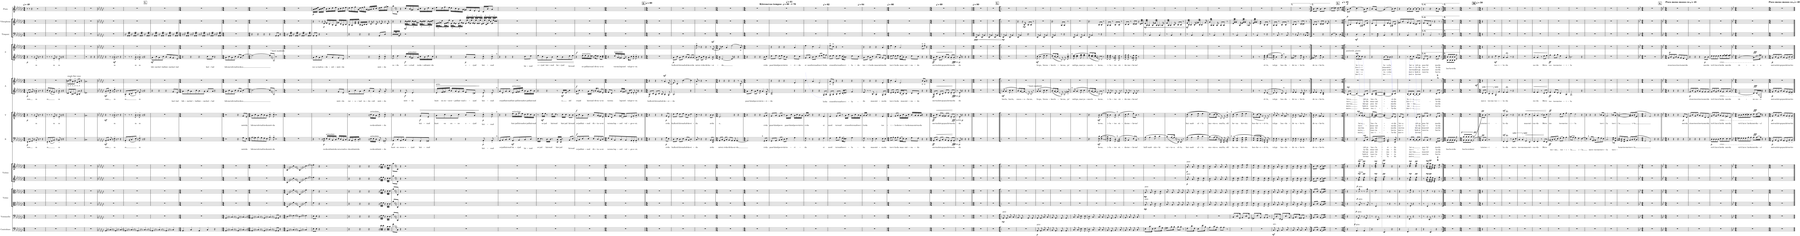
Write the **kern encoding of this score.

**kern	**dynam	**kern	**dynam	**kern	**kern	**dynam	**kern	**kern	**dynam	**kern	**text	**text	**text	**text	**text	**dynam	**kern	**text	**text	**text	**text	**text	**dynam	**kern	**text	**text	**text	**text	**text	**kern	**text	**dynam	**kern	**text	**text	**text	**text	**text	**kern	**dynam	**kern	**dynam	**kern	**dynam	**kern	**dynam
*part11	*part11	*part10	*part10	*part9	*part9	*part9	*part8	*part8	*part8	*part7	*part7	*part7	*part7	*part7	*part7	*part7	*part6	*part6	*part6	*part6	*part6	*part6	*part6	*part5	*part5	*part5	*part5	*part5	*part5	*part5	*part5	*part5	*part4	*part4	*part4	*part4	*part4	*part4	*part4	*part4	*part3	*part3	*part2	*part2	*part1	*part1
*staff15	*staff15	*staff14	*staff14	*staff13	*staff12	*staff12/13	*staff11	*staff10	*staff10/11	*staff9	*staff9	*staff9	*staff9	*staff9	*staff9	*staff9	*staff8	*staff8	*staff8	*staff8	*staff8	*staff8	*staff8	*staff7	*staff7	*staff7	*staff7	*staff7	*staff7	*staff6	*staff6	*staff6/7	*staff5	*staff5	*staff5	*staff5	*staff5	*staff5	*staff4	*staff4/5	*staff3	*staff3	*staff2	*staff2	*staff1	*staff1
*I"Contrabass	*	*I"Violoncello	*	*I"Violas	*	*	*I"Violins	*	*	*I"B	*	*	*	*	*	*	*I"T	*	*	*	*	*	*	*I"A	*	*	*	*	*	*	*	*	*I"S	*	*	*	*	*	*	*	*I"Timpani	*	*I"Vibraphone	*	*I"Flute	*
*I'Cb.	*	*I'Vc.	*	*I'Vlas.	*	*	*I'Vlns.	*	*	*I'B	*	*	*	*	*	*	*I'T	*	*	*	*	*	*	*I'A	*	*	*	*	*	*	*	*	*I'S	*	*	*	*	*	*	*	*I'Timp.	*	*I'Vib.	*	*I'Fl.	*
*clefF4	*	*clefF4	*	*clefC3	*clefC3	*	*clefG2	*clefG2	*	*clefF4	*	*	*	*	*	*	*clefGv2	*	*	*	*	*	*	*clefG2	*	*	*	*	*	*clefG2	*	*	*clefG2	*	*	*	*	*	*clefG2	*	*clefF4	*	*clefG2	*	*clefG2	*
*Trd7c12	*	*	*	*	*	*	*	*	*	*	*	*	*	*	*	*	*	*	*	*	*	*	*	*Trd1c2	*	*	*	*	*	*Trd1c2	*	*	*	*	*	*	*	*	*	*	*	*	*	*	*	*
*k[b-e-a-d-g-c-]	*	*k[b-e-a-d-g-c-]	*	*k[b-e-a-d-g-c-]	*k[b-e-a-d-g-c-]	*	*k[b-e-a-d-g-c-]	*k[b-e-a-d-g-c-]	*	*k[b-e-a-d-g-c-]	*	*	*	*	*	*	*k[b-e-a-d-g-c-]	*	*	*	*	*	*	*k[b-e-a-d-g-c-]	*	*	*	*	*	*k[b-e-a-d-g-c-]	*	*	*k[b-e-a-d-g-c-]	*	*	*	*	*	*k[b-e-a-d-g-c-]	*	*k[b-e-a-d-g-c-]	*	*k[b-e-a-d-g-c-]	*	*k[b-e-a-d-g-c-]	*
*M4/4	*	*M4/4	*	*M4/4	*M4/4	*	*M4/4	*M4/4	*	*M4/4	*	*	*	*	*	*	*M4/4	*	*	*	*	*	*	*M4/4	*	*	*	*	*	*M4/4	*	*	*M4/4	*	*	*	*	*	*M4/4	*	*M4/4	*	*M4/4	*	*M4/4	*
*MM48	*	*MM48	*	*MM48	*MM48	*	*MM48	*MM48	*	*MM48	*	*	*	*	*	*	*MM48	*	*	*	*	*	*	*MM48	*	*	*	*	*	*MM48	*	*	*MM48	*	*	*	*	*	*MM48	*	*MM48	*	*MM48	*	*MM48	*
=1	=1	=1	=1	=1	=1	=1	=1	=1	=1	=1	=1	=1	=1	=1	=1	=1	=1	=1	=1	=1	=1	=1	=1	=1	=1	=1	=1	=1	=1	=1	=1	=1	=1	=1	=1	=1	=1	=1	=1	=1	=1	=1	=1	=1	=1	=1
!	!	!	!	!	!	!	!	!	!	!	!LO:LY:b	!	!	!	!	!LO:DY:b	!	!	!	!	!	!	!LO:DY:b	!	!LO:LY:b	!	!	!	!	!	!	!LO:DY:b=2	!	!	!	!	!	!	!	!LO:DY:b=2	!	!	!	!	!	!
1r	.	1r	.	1r	1r	.	1r	1r	.	8EE-'~/L	mm	.	.	.	.	p	4r	.	.	.	.	.	p	8e-'~/L	mm	.	.	.	.	1r	.	p	4r	.	.	.	.	.	1r	p	1r	.	1r	.	8r	.
.	.	.	.	.	.	.	.	.	.	8FF/J	.	.	.	.	.	.	.	.	.	.	.	.	.	8f/J	.	.	.	.	.	.	.	.	.	.	.	.	.	.	.	.	.	.	.	.	8r	.
.	.	.	.	.	.	.	.	.	.	8GG-/	.	.	.	.	.	.	8r	.	.	.	.	.	.	8g-/	.	.	.	.	.	.	.	.	8r	.	.	.	.	.	.	.	.	.	.	.	4r	.
.	.	.	.	.	.	.	.	.	.	16r	.	.	.	.	.	.	16r	.	.	.	.	.	.	16r	.	.	.	.	.	.	.	.	16r	.	.	.	.	.	.	.	.	.	.	.	.	.
!	!	!	!	!	!	!	!	!	!	!	!LO:LY:b	!	!	!	!	!	!	!LO:LY:b	!	!	!	!	!	!	!LO:LY:b	!	!	!	!	!	!	!	!	!LO:LY:b	!	!	!	!	!	!	!	!	!	!	!	!
.	.	.	.	.	.	.	.	.	.	8BB-'~/	m	.	.	.	.	.	8F'~/	m	.	.	.	.	.	8b-'~\	m	.	.	.	.	.	.	.	8f'~/	m	.	.	.	.	.	.	.	.	.	.	.	.
.	.	.	.	.	.	.	.	.	.	.	.	.	.	.	.	.	.	.	.	.	.	.	.	.	.	.	.	.	.	.	.	.	.	.	.	.	.	.	.	.	.	.	.	.	2r	.
.	.	.	.	.	.	.	.	.	.	16r	.	.	.	.	.	.	16r	.	.	.	.	.	.	16r	.	.	.	.	.	.	.	.	16r	.	.	.	.	.	.	.	.	.	.	.	.	.
.	.	.	.	.	.	.	.	.	.	8r	.	.	.	.	.	.	8r	.	.	.	.	.	.	8r	.	.	.	.	.	.	.	.	8r	.	.	.	.	.	.	.	.	.	.	.	.	.
.	.	.	.	.	.	.	.	.	.	4r	.	.	.	.	.	.	4r	.	.	.	.	.	.	4r	.	.	.	.	.	.	.	.	4r	.	.	.	.	.	.	.	.	.	.	.	.	.
=2	=2	=2	=2	=2	=2	=2	=2	=2	=2	=2	=2	=2	=2	=2	=2	=2	=2	=2	=2	=2	=2	=2	=2	=2	=2	=2	=2	=2	=2	=2	=2	=2	=2	=2	=2	=2	=2	=2	=2	=2	=2	=2	=2	=2	=2	=2
!	!	!	!	!	!	!	!	!	!	!	!LO:LY:b	!	!	!	!	!	!	!	!	!	!	!	!	!	!LO:LY:b	!	!	!	!	!	!	!	!	!	!	!	!	!	!	!	!	!	!	!	!	!
1r	.	1r	.	1r	1r	.	1r	1r	.	8EE-'~/L	m	.	.	.	.	.	8r	.	.	.	.	.	.	8cc-'~/L	m	.	.	.	.	1r	.	.	8r	.	.	.	.	.	1r	.	1r	.	1r	.	1r	.
.	.	.	.	.	.	.	.	.	.	(8FF/	.	.	.	.	.	.	8r	.	.	.	.	.	.	8b-/	.	.	.	.	.	.	.	.	8r	.	.	.	.	.	.	.	.	.	.	.	.	.
.	.	.	.	.	.	.	.	.	.	8GG-/	.	.	.	.	.	.	8r	.	.	.	.	.	.	8g-/	.	.	.	.	.	.	.	.	8r	.	.	.	.	.	.	.	.	.	.	.	.	.
!	!	!	!	!	!	!	!	!	!	!	!	!	!	!	!	!	!	!LO:LY:b	!	!	!	!	!	!	!	!	!	!	!	!	!	!	!	!LO:LY:b	!	!	!	!	!	!	!	!	!	!	!	!
.	.	.	.	.	.	.	.	.	.	8BB-'~/J)	.	.	.	.	.	.	8F'~/	m	.	.	.	.	.	8f'~/J	.	.	.	.	.	.	.	.	8f'~/	m	.	.	.	.	.	.	.	.	.	.	.	.
.	.	.	.	.	.	.	.	.	.	16r	.	.	.	.	.	.	16r	.	.	.	.	.	.	16r	.	.	.	.	.	.	.	.	16r	.	.	.	.	.	.	.	.	.	.	.	.	.
!	!	!	!	!	!	!	!	!	!	!	!LO:LY:b	!	!	!	!	!	!	!LO:LY:b	!	!	!	!	!	!	!LO:LY:b	!	!	!	!	!	!	!	!	!LO:LY:b	!	!	!	!	!	!	!	!	!	!	!	!
.	.	.	.	.	.	.	.	.	.	8BBn'~/	m	.	.	.	.	.	8E-'~/	m	.	.	.	.	.	8b-'~\	m	.	.	.	.	.	.	.	8e-'~/	m	.	.	.	.	.	.	.	.	.	.	.	.
.	.	.	.	.	.	.	.	.	.	16r	.	.	.	.	.	.	16r	.	.	.	.	.	.	16r	.	.	.	.	.	.	.	.	16r	.	.	.	.	.	.	.	.	.	.	.	.	.
.	.	.	.	.	.	.	.	.	.	4r	.	.	.	.	.	.	4r	.	.	.	.	.	.	4r	.	.	.	.	.	.	.	.	4r	.	.	.	.	.	.	.	.	.	.	.	.	.
=3	=3	=3	=3	=3	=3	=3	=3	=3	=3	=3	=3	=3	=3	=3	=3	=3	=3	=3	=3	=3	=3	=3	=3	=3	=3	=3	=3	=3	=3	=3	=3	=3	=3	=3	=3	=3	=3	=3	=3	=3	=3	=3	=3	=3	=3	=3
!	!	!	!	!	!	!	!	!	!	!	!	!	!	!	!	!	!	!	!	!	!	!	!	!	!	!	!	!	!	!LO:TX:a:t=single flat voice	!	!	!	!	!	!	!	!	!	!	!	!	!	!	!	!
!	!	!	!	!	!	!	!	!	!	!	!	!	!	!	!	!	!	!	!	!	!	!	!	!	!	!	!	!	!	!	!LO:LY:b	!	!	!	!	!	!	!	!	!	!	!	!	!	!	!
1r	.	1r	.	1r	1r	.	1r	1r	.	1r	.	.	.	.	.	.	1r	.	.	.	.	.	.	8dn/L	.	.	.	.	.	8bn\L	a	.	1r	.	.	.	.	.	1r	.	1r	.	1r	.	1r	.
!	!	!	!	!	!	!	!	!	!	!	!	!	!	!	!	!	!	!	!	!	!	!	!	!	!	!	!	!	!	!	!LO:LY:b	!	!	!	!	!	!	!	!	!	!	!	!	!	!	!
.	.	.	.	.	.	.	.	.	.	.	.	.	.	.	.	.	.	.	.	.	.	.	.	8f/	.	.	.	.	.	8ddn'~\	a	.	.	.	.	.	.	.	.	.	.	.	.	.	.	.
!	!	!	!	!	!	!	!	!	!	!	!	!	!	!	!	!	!	!	!	!	!	!	!	!	!	!	!	!	!	!	!LO:LY:b	!	!	!	!	!	!	!	!	!	!	!	!	!	!	!
.	.	.	.	.	.	.	.	.	.	.	.	.	.	.	.	.	.	.	.	.	.	.	.	8Bn/	.	.	.	.	.	8a-\	a	.	.	.	.	.	.	.	.	.	.	.	.	.	.	.
!	!	!	!	!	!	!	!	!	!	!	!	!	!	!	!	!	!	!	!	!	!	!	!	!	!	!	!	!	!	!	!LO:LY:b	!	!	!	!	!	!	!	!	!	!	!	!	!	!	!
.	.	.	.	.	.	.	.	.	.	.	.	.	.	.	.	.	.	.	.	.	.	.	.	8d/J	.	.	.	.	.	8b'~\J	a	.	.	.	.	.	.	.	.	.	.	.	.	.	.	.
!	!	!	!	!	!	!	!	!	!	!	!	!	!	!	!	!	!	!	!	!	!	!	!	!	!	!	!	!	!	!	!LO:LY:b	!	!	!	!	!	!	!	!	!	!	!	!	!	!	!
.	.	.	.	.	.	.	.	.	.	.	.	.	.	.	.	.	.	.	.	.	.	.	.	8A-/L	.	.	.	.	.	8f/L	a	.	.	.	.	.	.	.	.	.	.	.	.	.	.	.
!	!	!	!	!	!	!	!	!	!	!	!	!	!	!	!	!	!	!	!	!	!	!	!	!	!	!	!	!	!	!	!LO:LY:b	!	!	!	!	!	!	!	!	!	!	!	!	!	!	!
.	.	.	.	.	.	.	.	.	.	.	.	.	.	.	.	.	.	.	.	.	.	.	.	8B/J	.	.	.	.	.	8a-'~/J	a	.	.	.	.	.	.	.	.	.	.	.	.	.	.	.
.	.	.	.	.	.	.	.	.	.	.	.	.	.	.	.	.	.	.	.	.	.	.	.	4r	.	.	.	.	.	4r	.	.	.	.	.	.	.	.	.	.	.	.	.	.	.	.
=4	=4	=4	=4	=4	=4	=4	=4	=4	=4	=4	=4	=4	=4	=4	=4	=4	=4	=4	=4	=4	=4	=4	=4	=4	=4	=4	=4	=4	=4	=4	=4	=4	=4	=4	=4	=4	=4	=4	=4	=4	=4	=4	=4	=4	=4	=4
1r	.	1r	.	1r	1r	.	1r	1r	.	1Cn	.	.	.	.	.	.	1An	.	.	.	.	.	.	1en	.	.	.	.	.	1an	.	.	2r	.	.	.	.	.	1r	.	1r	.	1r	.	1r	.
.	.	.	.	.	.	.	.	.	.	.	.	.	.	.	.	.	.	.	.	.	.	.	.	.	.	.	.	.	.	.	.	.	4r	.	.	.	.	.	.	.	.	.	.	.	.	.
.	.	.	.	.	.	.	.	.	.	.	.	.	.	.	.	.	.	.	.	.	.	.	.	.	.	.	.	.	.	.	.	.	4r	.	.	.	.	.	.	.	.	.	.	.	.	.
=5	=5	=5	=5	=5	=5	=5	=5	=5	=5	=5	=5	=5	=5	=5	=5	=5	=5	=5	=5	=5	=5	=5	=5	=5	=5	=5	=5	=5	=5	=5	=5	=5	=5	=5	=5	=5	=5	=5	=5	=5	=5	=5	=5	=5	=5	=5
*k[]	*	*k[]	*	*k[]	*k[]	*	*k[]	*k[]	*	*k[]	*	*	*	*	*	*	*k[]	*	*	*	*	*	*	*k[]	*	*	*	*	*	*k[]	*	*	*k[]	*	*	*	*	*	*k[]	*	*k[]	*	*k[]	*	*k[]	*
!	!	!	!	!	!	!	!	!	!	!	!LO:LY:b	!	!	!	!	!LO:DY:b	!	!	!	!	!	!	!LO:DY:b	!	!LO:LY:b	!	!	!	!	!	!	!LO:DY:b=2	!	!	!	!	!	!	!	!	!	!	!	!	!	!
4AA/	.	1r	.	1r	1r	.	1r	1r	.	8AA'~/L	mm	.	.	.	.	mf	4r	.	.	.	.	.	mf	8a'~/L	mm	.	.	.	.	1r	.	mf	4r	.	.	.	.	.	1r	.	1r	.	1r	.	1r	.
.	.	.	.	.	.	.	.	.	.	8BB/J	.	.	.	.	.	.	.	.	.	.	.	.	.	8b/J	.	.	.	.	.	.	.	.	.	.	.	.	.	.	.	.	.	.	.	.	.	.
4C/	.	.	.	.	.	.	.	.	.	8C/	.	.	.	.	.	.	8r	.	.	.	.	.	.	8cc\	.	.	.	.	.	.	.	.	8r	.	.	.	.	.	.	.	.	.	.	.	.	.
.	.	.	.	.	.	.	.	.	.	16r	.	.	.	.	.	.	16r	.	.	.	.	.	.	16r	.	.	.	.	.	.	.	.	16r	.	.	.	.	.	.	.	.	.	.	.	.	.
!	!	!	!	!	!	!	!	!	!	!	!LO:LY:b	!	!	!	!	!	!	!LO:LY:b	!	!	!	!	!	!	!LO:LY:b	!	!	!	!	!	!	!	!	!LO:LY:b	!	!	!	!	!	!LO:DY:b=2	!	!	!	!	!	!
.	.	.	.	.	.	.	.	.	.	8E'~\	m	.	.	.	.	.	8B'~\	m	.	.	.	.	.	8ee'~\	m	.	.	.	.	.	.	.	8b'~\	m	.	.	.	.	.	mf	.	.	.	.	.	.
4AA/	.	.	.	.	.	.	.	.	.	.	.	.	.	.	.	.	.	.	.	.	.	.	.	.	.	.	.	.	.	.	.	.	.	.	.	.	.	.	.	.	.	.	.	.	.	.
.	.	.	.	.	.	.	.	.	.	16r	.	.	.	.	.	.	16r	.	.	.	.	.	.	16r	.	.	.	.	.	.	.	.	16r	.	.	.	.	.	.	.	.	.	.	.	.	.
.	.	.	.	.	.	.	.	.	.	8r	.	.	.	.	.	.	8r	.	.	.	.	.	.	8r	.	.	.	.	.	.	.	.	8r	.	.	.	.	.	.	.	.	.	.	.	.	.
4C/	.	.	.	.	.	.	.	.	.	4r	.	.	.	.	.	.	4r	.	.	.	.	.	.	4r	.	.	.	.	.	.	.	.	4r	.	.	.	.	.	.	.	.	.	.	.	.	.
=6	=6	=6	=6	=6	=6	=6	=6	=6	=6	=6	=6	=6	=6	=6	=6	=6	=6	=6	=6	=6	=6	=6	=6	=6	=6	=6	=6	=6	=6	=6	=6	=6	=6	=6	=6	=6	=6	=6	=6	=6	=6	=6	=6	=6	=6	=6
!	!	!	!	!	!	!	!	!	!	!	!LO:LY:b	!	!	!	!	!	!	!	!	!	!	!	!	!	!LO:LY:b	!	!	!	!	!	!	!	!	!	!	!	!	!	!	!	!	!	!	!	!	!
4AA/	.	1r	.	1r	1r	.	1r	1r	.	8AA'~/L	m	.	.	.	.	.	8r	.	.	.	.	.	.	8A'~/L	m	.	.	.	.	1r	.	.	8r	.	.	.	.	.	1r	.	16.r	.	1r	.	1r	.
.	.	.	.	.	.	.	.	.	.	.	.	.	.	.	.	.	.	.	.	.	.	.	.	.	.	.	.	.	.	.	.	.	.	.	.	.	.	.	.	.	32AA/KKL	.	.	.	.	.
.	.	.	.	.	.	.	.	.	.	(8BB/	.	.	.	.	.	.	8r	.	.	.	.	.	.	8B/	.	.	.	.	.	.	.	.	8r	.	.	.	.	.	.	.	8AA/J	.	.	.	.	.
4C/	.	.	.	.	.	.	.	.	.	8C/	.	.	.	.	.	.	8r	.	.	.	.	.	.	8c/	.	.	.	.	.	.	.	.	8r	.	.	.	.	.	.	.	16.r	.	.	.	.	.
.	.	.	.	.	.	.	.	.	.	.	.	.	.	.	.	.	.	.	.	.	.	.	.	.	.	.	.	.	.	.	.	.	.	.	.	.	.	.	.	.	32AA/KKL	.	.	.	.	.
!	!	!	!	!	!	!	!	!	!	!	!	!	!	!	!	!	!	!LO:LY:b	!	!	!	!	!	!	!	!	!	!	!	!	!	!	!	!LO:LY:b	!	!	!	!	!	!	!	!	!	!	!	!
.	.	.	.	.	.	.	.	.	.	8E'~/J)	.	.	.	.	.	.	8B'~\	m	.	.	.	.	.	8e'~/J	.	.	.	.	.	.	.	.	8b'~\	m	.	.	.	.	.	.	8AA/J	.	.	.	.	.
4AA/	.	.	.	.	.	.	.	.	.	16r	.	.	.	.	.	.	16r	.	.	.	.	.	.	16r	.	.	.	.	.	.	.	.	16r	.	.	.	.	.	.	.	16.r	.	.	.	.	.
!	!	!	!	!	!	!	!	!	!	!	!LO:LY:b	!	!	!	!	!	!	!LO:LY:b	!	!	!	!	!	!	!LO:LY:b	!	!	!	!	!	!	!	!	!LO:LY:b	!	!	!	!	!	!	!	!	!	!	!	!
.	.	.	.	.	.	.	.	.	.	8F'~\	m	.	.	.	.	.	8B'~\	m	.	.	.	.	.	8f'~/	m	.	.	.	.	.	.	.	8b'~\	m	.	.	.	.	.	.	.	.	.	.	.	.
.	.	.	.	.	.	.	.	.	.	.	.	.	.	.	.	.	.	.	.	.	.	.	.	.	.	.	.	.	.	.	.	.	.	.	.	.	.	.	.	.	32AA/KKL	.	.	.	.	.
.	.	.	.	.	.	.	.	.	.	.	.	.	.	.	.	.	.	.	.	.	.	.	.	.	.	.	.	.	.	.	.	.	.	.	.	.	.	.	.	.	8AA/J	.	.	.	.	.
.	.	.	.	.	.	.	.	.	.	16r	.	.	.	.	.	.	16r	.	.	.	.	.	.	16r	.	.	.	.	.	.	.	.	16r	.	.	.	.	.	.	.	.	.	.	.	.	.
4C/	.	.	.	.	.	.	.	.	.	4r	.	.	.	.	.	.	4r	.	.	.	.	.	.	4r	.	.	.	.	.	.	.	.	4r	.	.	.	.	.	.	.	16.r	.	.	.	.	.
.	.	.	.	.	.	.	.	.	.	.	.	.	.	.	.	.	.	.	.	.	.	.	.	.	.	.	.	.	.	.	.	.	.	.	.	.	.	.	.	.	32AA/KKL	.	.	.	.	.
.	.	.	.	.	.	.	.	.	.	.	.	.	.	.	.	.	.	.	.	.	.	.	.	.	.	.	.	.	.	.	.	.	.	.	.	.	.	.	.	.	8AA/J	.	.	.	.	.
!!LO:REH:place=s1:a:B:cj:fs=14:t=1.
=7	=7	=7	=7	=7	=7	=7	=7	=7	=7	=7	=7	=7	=7	=7	=7	=7	=7	=7	=7	=7	=7	=7	=7	=7	=7	=7	=7	=7	=7	=7	=7	=7	=7	=7	=7	=7	=7	=7	=7	=7	=7	=7	=7	=7	=7	=7
!	!	!	!	!	!	!	!	!	!	!	!	!	!	!	!	!	!	!	!	!	!	!	!	!	!	!	!	!	!	!	!	!	!	!LO:LY:b	!	!	!	!	!	!LO:DY:b=2	!	!	!	!	!	!
4AA/	.	1r	.	1r	1r	.	1r	1r	.	1r	.	.	.	.	.	.	1r	.	.	.	.	.	.	4r	.	.	.	.	.	1r	.	.	8a\L	läh-	.	.	.	.	1r	mf	16.r	.	1r	.	1r	.
.	.	.	.	.	.	.	.	.	.	.	.	.	.	.	.	.	.	.	.	.	.	.	.	.	.	.	.	.	.	.	.	.	.	.	.	.	.	.	.	.	32AA/KKL	.	.	.	.	.
!	!	!	!	!	!	!	!	!	!	!	!	!	!	!	!	!	!	!	!	!	!	!	!	!	!	!	!	!	!	!	!	!	!	!LO:LY:b	!	!	!	!	!	!	!	!	!	!	!	!
.	.	.	.	.	.	.	.	.	.	.	.	.	.	.	.	.	.	.	.	.	.	.	.	.	.	.	.	.	.	.	.	.	8cc\	-me	.	.	.	.	.	.	8AA/J	.	.	.	.	.
!	!	!	!	!	!	!	!	!	!	!	!	!	!	!	!	!	!	!	!	!	!	!	!	!	!	!	!	!	!	!	!	!	!	!LO:LY:b	!	!	!	!	!	!	!	!	!	!	!	!
4C/	.	.	.	.	.	.	.	.	.	.	.	.	.	.	.	.	.	.	.	.	.	.	.	4r	.	.	.	.	.	.	.	.	8a\	hel-	.	.	.	.	.	.	16.r	.	.	.	.	.
.	.	.	.	.	.	.	.	.	.	.	.	.	.	.	.	.	.	.	.	.	.	.	.	.	.	.	.	.	.	.	.	.	.	.	.	.	.	.	.	.	32AA/KKL	.	.	.	.	.
!	!	!	!	!	!	!	!	!	!	!	!	!	!	!	!	!	!	!	!	!	!	!	!	!	!	!	!	!	!	!	!	!	!	!LO:LY:b	!	!	!	!	!	!	!	!	!	!	!	!
.	.	.	.	.	.	.	.	.	.	.	.	.	.	.	.	.	.	.	.	.	.	.	.	.	.	.	.	.	.	.	.	.	8cc\J	-lad	.	.	.	.	.	.	8AA/J	.	.	.	.	.
!	!	!	!	!	!	!	!	!	!	!	!	!	!	!	!	!	!	!	!	!	!	!	!	!	!	!	!	!	!	!	!	!	!	!LO:LY:b	!	!	!	!	!	!	!	!	!	!	!	!
4AA/	.	.	.	.	.	.	.	.	.	.	.	.	.	.	.	.	.	.	.	.	.	.	.	4r	.	.	.	.	.	.	.	.	8b/L	käi-	.	.	.	.	.	.	16.r	.	.	.	.	.
.	.	.	.	.	.	.	.	.	.	.	.	.	.	.	.	.	.	.	.	.	.	.	.	.	.	.	.	.	.	.	.	.	.	.	.	.	.	.	.	.	32AA/KKL	.	.	.	.	.
!	!	!	!	!	!	!	!	!	!	!	!	!	!	!	!	!	!	!	!	!	!	!	!	!	!	!	!	!	!	!	!	!	!	!LO:LY:b	!	!	!	!	!	!	!	!	!	!	!	!
.	.	.	.	.	.	.	.	.	.	.	.	.	.	.	.	.	.	.	.	.	.	.	.	.	.	.	.	.	.	.	.	.	8a/	-me	.	.	.	.	.	.	8AA/J	.	.	.	.	.
!	!	!	!	!	!	!	!	!	!	!	!	!	!	!	!	!	!	!	!	!	!	!	!	!	!LO:LY:b	!	!	!	!	!	!	!	!	!LO:LY:b	!	!	!	!	!	!	!	!	!	!	!	!
4C/	.	.	.	.	.	.	.	.	.	.	.	.	.	.	.	.	.	.	.	.	.	.	.	8g/L	kul-	.	.	.	.	.	.	.	8g/	kul-	.	.	.	.	.	.	16.r	.	.	.	.	.
.	.	.	.	.	.	.	.	.	.	.	.	.	.	.	.	.	.	.	.	.	.	.	.	.	.	.	.	.	.	.	.	.	.	.	.	.	.	.	.	.	32AA/KKL	.	.	.	.	.
!	!	!	!	!	!	!	!	!	!	!	!	!	!	!	!	!	!	!	!	!	!	!	!	!	!LO:LY:b	!	!	!	!	!	!	!	!	!LO:LY:b	!	!	!	!	!	!	!	!	!	!	!	!
.	.	.	.	.	.	.	.	.	.	.	.	.	.	.	.	.	.	.	.	.	.	.	.	8e/J	-lad	.	.	.	.	.	.	.	8e/J	-lad	.	.	.	.	.	.	8AA/J	.	.	.	.	.
=8	=8	=8	=8	=8	=8	=8	=8	=8	=8	=8	=8	=8	=8	=8	=8	=8	=8	=8	=8	=8	=8	=8	=8	=8	=8	=8	=8	=8	=8	=8	=8	=8	=8	=8	=8	=8	=8	=8	=8	=8	=8	=8	=8	=8	=8	=8
*M5/4	*	*M5/4	*	*M5/4	*M5/4	*	*M5/4	*M5/4	*	*M5/4	*	*	*	*	*	*	*M5/4	*	*	*	*	*	*	*M5/4	*	*	*	*	*	*M5/4	*	*	*M5/4	*	*	*	*	*	*M5/4	*	*M5/4	*	*M5/4	*	*M5/4	*
!	!	!	!	!	!	!	!	!	!	!	!	!	!	!	!	!	!	!	!	!	!	!	!	!	!LO:LY:b	!	!	!	!	!	!	!	!	!	!	!	!	!	!	!	!	!	!	!	!	!
4AA/	.	4%5r	.	4%5r	4%5r	.	4%5r	4%5r	.	4%5r	.	.	.	.	.	.	4%5r	.	.	.	.	.	.	8a\L	läh-	.	.	.	.	4%5r	.	.	4r	.	.	.	.	.	4%5r	.	16r	.	4%5r	.	4%5r	.
.	.	.	.	.	.	.	.	.	.	.	.	.	.	.	.	.	.	.	.	.	.	.	.	.	.	.	.	.	.	.	.	.	.	.	.	.	.	.	.	.	32r	.	.	.	.	.
.	.	.	.	.	.	.	.	.	.	.	.	.	.	.	.	.	.	.	.	.	.	.	.	.	.	.	.	.	.	.	.	.	.	.	.	.	.	.	.	.	32AA/KKL	.	.	.	.	.
!	!	!	!	!	!	!	!	!	!	!	!	!	!	!	!	!	!	!	!	!	!	!	!	!	!LO:LY:b	!	!	!	!	!	!	!	!	!	!	!	!	!	!	!	!	!	!	!	!	!
.	.	.	.	.	.	.	.	.	.	.	.	.	.	.	.	.	.	.	.	.	.	.	.	8cc\	-me	.	.	.	.	.	.	.	.	.	.	.	.	.	.	.	8AA/J	.	.	.	.	.
!	!	!	!	!	!	!	!	!	!	!	!	!	!	!	!	!	!	!	!	!	!	!	!	!	!LO:LY:b	!	!	!	!	!	!	!	!	!	!	!	!	!	!	!	!	!	!	!	!	!
4C/	.	.	.	.	.	.	.	.	.	.	.	.	.	.	.	.	.	.	.	.	.	.	.	8a\	hel-	.	.	.	.	.	.	.	4r	.	.	.	.	.	.	.	16r	.	.	.	.	.
.	.	.	.	.	.	.	.	.	.	.	.	.	.	.	.	.	.	.	.	.	.	.	.	.	.	.	.	.	.	.	.	.	.	.	.	.	.	.	.	.	32r	.	.	.	.	.
.	.	.	.	.	.	.	.	.	.	.	.	.	.	.	.	.	.	.	.	.	.	.	.	.	.	.	.	.	.	.	.	.	.	.	.	.	.	.	.	.	32AA/KKL	.	.	.	.	.
!	!	!	!	!	!	!	!	!	!	!	!	!	!	!	!	!	!	!	!	!	!	!	!	!	!LO:LY:b	!	!	!	!	!	!	!	!	!	!	!	!	!	!	!	!	!	!	!	!	!
.	.	.	.	.	.	.	.	.	.	.	.	.	.	.	.	.	.	.	.	.	.	.	.	8cc\	-lad	.	.	.	.	.	.	.	.	.	.	.	.	.	.	.	8AA/J	.	.	.	.	.
!	!	!	!	!	!	!	!	!	!	!	!	!	!	!	!	!	!	!	!	!	!	!	!	!	!LO:LY:b	!	!	!	!	!	!	!	!	!	!	!	!	!	!	!	!	!	!	!	!	!
4AA/	.	.	.	.	.	.	.	.	.	.	.	.	.	.	.	.	.	.	.	.	.	.	.	8b\	käi-	.	.	.	.	.	.	.	4r	.	.	.	.	.	.	.	16r	.	.	.	.	.
.	.	.	.	.	.	.	.	.	.	.	.	.	.	.	.	.	.	.	.	.	.	.	.	.	.	.	.	.	.	.	.	.	.	.	.	.	.	.	.	.	32r	.	.	.	.	.
.	.	.	.	.	.	.	.	.	.	.	.	.	.	.	.	.	.	.	.	.	.	.	.	.	.	.	.	.	.	.	.	.	.	.	.	.	.	.	.	.	32AA/KKL	.	.	.	.	.
!	!	!	!	!	!	!	!	!	!	!	!	!	!	!	!	!	!	!	!	!	!	!	!	!	!LO:LY:b	!	!	!	!	!	!	!	!	!	!	!	!	!	!	!	!	!	!	!	!	!
.	.	.	.	.	.	.	.	.	.	.	.	.	.	.	.	.	.	.	.	.	.	.	.	8a\J	-me	.	.	.	.	.	.	.	.	.	.	.	.	.	.	.	8AA/J	.	.	.	.	.
!	!	!	!	!	!	!	!	!	!	!	!	!	!	!	!	!	!	!	!	!	!	!	!	!	!LO:LY:b	!	!	!	!	!	!	!	!	!LO:LY:b	!	!	!	!	!	!	!	!	!	!	!	!
4C/	.	.	.	.	.	.	.	.	.	.	.	.	.	.	.	.	.	.	.	.	.	.	.	8a/L	kul-	.	.	.	.	.	.	.	8cc\L	kul-	.	.	.	.	.	.	16r	.	.	.	.	.
.	.	.	.	.	.	.	.	.	.	.	.	.	.	.	.	.	.	.	.	.	.	.	.	.	.	.	.	.	.	.	.	.	.	.	.	.	.	.	.	.	32r	.	.	.	.	.
.	.	.	.	.	.	.	.	.	.	.	.	.	.	.	.	.	.	.	.	.	.	.	.	.	.	.	.	.	.	.	.	.	.	.	.	.	.	.	.	.	32AA/KKL	.	.	.	.	.
!	!	!	!	!	!	!	!	!	!	!	!	!	!	!	!	!	!	!	!	!	!	!	!	!	!LO:LY:b	!	!	!	!	!	!	!	!	!LO:LY:b	!	!	!	!	!	!	!	!	!	!	!	!
.	.	.	.	.	.	.	.	.	.	.	.	.	.	.	.	.	.	.	.	.	.	.	.	8a/J	-lad	.	.	.	.	.	.	.	8cc\J	-lad	.	.	.	.	.	.	8AA/J	.	.	.	.	.
4r	.	.	.	.	.	.	.	.	.	.	.	.	.	.	.	.	.	.	.	.	.	.	.	4r	.	.	.	.	.	.	.	.	4r	.	.	.	.	.	.	.	16r	.	.	.	.	.
.	.	.	.	.	.	.	.	.	.	.	.	.	.	.	.	.	.	.	.	.	.	.	.	.	.	.	.	.	.	.	.	.	.	.	.	.	.	.	.	.	32r	.	.	.	.	.
.	.	.	.	.	.	.	.	.	.	.	.	.	.	.	.	.	.	.	.	.	.	.	.	.	.	.	.	.	.	.	.	.	.	.	.	.	.	.	.	.	32AA/KKL	.	.	.	.	.
.	.	.	.	.	.	.	.	.	.	.	.	.	.	.	.	.	.	.	.	.	.	.	.	.	.	.	.	.	.	.	.	.	.	.	.	.	.	.	.	.	8AA/J	.	.	.	.	.
=9	=9	=9	=9	=9	=9	=9	=9	=9	=9	=9	=9	=9	=9	=9	=9	=9	=9	=9	=9	=9	=9	=9	=9	=9	=9	=9	=9	=9	=9	=9	=9	=9	=9	=9	=9	=9	=9	=9	=9	=9	=9	=9	=9	=9	=9	=9
*M4/4	*	*M4/4	*	*M4/4	*M4/4	*	*M4/4	*M4/4	*	*M4/4	*	*	*	*	*	*	*M4/4	*	*	*	*	*	*	*M4/4	*	*	*	*	*	*M4/4	*	*	*M4/4	*	*	*	*	*	*M4/4	*	*M4/4	*	*M4/4	*	*M4/4	*
!	!	!	!	!	!	!	!	!	!	!	!	!	!	!	!	!	!	!	!	!	!	!	!	!	!LO:LY:b	!	!	!	!	!	!	!	!	!LO:LY:b	!	!	!	!	!	!	!	!	!	!	!	!
4AA/	.	4AA/	.	1r	1r	.	1r	1r	.	2r	.	.	.	.	.	.	2r	.	.	.	.	.	.	8a\L	läh-	.	.	.	.	1r	.	.	8a\L	läh-	.	.	.	.	1r	.	1r	.	1r	.	1r	.
!	!	!	!	!	!	!	!	!	!	!	!	!	!	!	!	!	!	!	!	!	!	!	!	!	!LO:LY:b	!	!	!	!	!	!	!	!	!LO:LY:b	!	!	!	!	!	!	!	!	!	!	!	!
.	.	.	.	.	.	.	.	.	.	.	.	.	.	.	.	.	.	.	.	.	.	.	.	8cc\	-me	.	.	.	.	.	.	.	8cc\	-me	.	.	.	.	.	.	.	.	.	.	.	.
!	!	!	!	!	!	!	!	!	!	!	!	!	!	!	!	!	!	!	!	!	!	!	!	!	!LO:LY:b	!	!	!	!	!	!	!	!	!LO:LY:b	!	!	!	!	!	!	!	!	!	!	!	!
4C/	.	4C/	.	.	.	.	.	.	.	.	.	.	.	.	.	.	.	.	.	.	.	.	.	8a\	teh-	.	.	.	.	.	.	.	8a\	teh-	.	.	.	.	.	.	.	.	.	.	.	.
!	!	!	!	!	!	!	!	!	!	!	!	!	!	!	!	!	!	!	!	!	!	!	!	!	!LO:LY:b	!	!	!	!	!	!	!	!	!LO:LY:b	!	!	!	!	!	!	!	!	!	!	!	!
.	.	.	.	.	.	.	.	.	.	.	.	.	.	.	.	.	.	.	.	.	.	.	.	8cc\J	-tud	.	.	.	.	.	.	.	8cc\J	-tud	.	.	.	.	.	.	.	.	.	.	.	.
!	!	!	!	!	!	!	!	!	!	!	!	!	!	!	!	!	!	!	!	!	!	!	!	!	!LO:LY:b	!	!	!	!	!	!	!	!	!LO:LY:b	!	!	!	!	!	!	!	!	!	!	!	!
4AA/	.	4AA/	.	.	.	.	.	.	.	4r	.	.	.	.	.	.	4r	.	.	.	.	.	.	8b/L	tie-	.	.	.	.	.	.	.	8b/L	tie-	.	.	.	.	.	.	.	.	.	.	.	.
!	!	!	!	!	!	!	!	!	!	!	!	!	!	!	!	!	!	!	!	!	!	!	!	!	!LO:LY:b	!	!	!	!	!	!	!	!	!LO:LY:b	!	!	!	!	!	!	!	!	!	!	!	!
.	.	.	.	.	.	.	.	.	.	.	.	.	.	.	.	.	.	.	.	.	.	.	.	8a/J	-da-	.	.	.	.	.	.	.	8a/J	-da-	.	.	.	.	.	.	.	.	.	.	.	.
!	!	!	!	!	!	!	!	!	!	!	!LO:LY:b	!	!	!	!	!	!	!LO:LY:b	!	!	!	!	!	!	!LO:LY:b	!	!	!	!	!	!	!	!	!LO:LY:b	!	!	!	!	!	!	!	!	!	!	!	!
4C/	.	4C/	.	.	.	.	.	.	.	8G\L	möö-	.	.	.	.	.	8G/L	möö-	.	.	.	.	.	[4cc\	-a	.	.	.	.	.	.	.	[4ee\	-a	.	.	.	.	.	.	.	.	.	.	.	.
!	!	!	!	!	!	!	!	!	!	!	!LO:LY:b	!	!	!	!	!	!	!LO:LY:b	!	!	!	!	!	!	!	!	!	!	!	!	!	!	!	!	!	!	!	!	!	!	!	!	!	!	!	!
.	.	.	.	.	.	.	.	.	.	8E\J	-da	.	.	.	.	.	8E/J	-da	.	.	.	.	.	.	.	.	.	.	.	.	.	.	.	.	.	.	.	.	.	.	.	.	.	.	.	.
=10	=10	=10	=10	=10	=10	=10	=10	=10	=10	=10	=10	=10	=10	=10	=10	=10	=10	=10	=10	=10	=10	=10	=10	=10	=10	=10	=10	=10	=10	=10	=10	=10	=10	=10	=10	=10	=10	=10	=10	=10	=10	=10	=10	=10	=10	=10
*M6/4	*	*M6/4	*	*M6/4	*M6/4	*	*M6/4	*M6/4	*	*M6/4	*	*	*	*	*	*	*M6/4	*	*	*	*	*	*	*M6/4	*	*	*	*	*	*M6/4	*	*	*M6/4	*	*	*	*	*	*M6/4	*	*M6/4	*	*M6/4	*	*M6/4	*
!	!	!	!	!	!	!	!	!	!	!	!LO:LY:b	!	!	!	!	!	!	!LO:LY:b	!	!	!	!	!	!	!	!	!	!	!	!	!	!	!	!	!	!	!	!	!	!	!	!	!	!	!	!
4AA/	.	4AA/	.	1.r	1.r	.	1.r	1.r	.	8A\L	läh-	.	.	.	.	.	8A\L	läh-	.	.	.	.	.	2.cc\_	.	.	.	.	.	1.r	.	.	2.ee\_	.	.	.	.	.	1.r	.	4r	.	1.r	.	1.r	.
!	!	!	!	!	!	!	!	!	!	!	!LO:LY:b	!	!	!	!	!	!	!LO:LY:b	!	!	!	!	!	!	!	!	!	!	!	!	!	!	!	!	!	!	!	!	!	!	!	!	!	!	!	!
.	.	.	.	.	.	.	.	.	.	8G#X\	-me	.	.	.	.	.	8c\	-me	.	.	.	.	.	.	.	.	.	.	.	.	.	.	.	.	.	.	.	.	.	.	.	.	.	.	.	.
!	!	!	!	!	!	!	!	!	!	!	!LO:LY:b	!	!	!	!	!	!	!LO:LY:b	!	!	!	!	!	!	!	!	!	!	!	!	!	!	!	!	!	!	!	!	!	!	!	!	!	!	!	!
4C/	.	4C/	.	.	.	.	.	.	.	8A\	teh-	.	.	.	.	.	8A\	teh-	.	.	.	.	.	.	.	.	.	.	.	.	.	.	.	.	.	.	.	.	.	.	4r	.	.	.	.	.
!	!	!	!	!	!	!	!	!	!	!	!LO:LY:b	!	!	!	!	!	!	!LO:LY:b	!	!	!	!	!	!	!	!	!	!	!	!	!	!	!	!	!	!	!	!	!	!	!	!	!	!	!	!
.	.	.	.	.	.	.	.	.	.	8G#\	-tud	.	.	.	.	.	8c\	-tud	.	.	.	.	.	.	.	.	.	.	.	.	.	.	.	.	.	.	.	.	.	.	.	.	.	.	.	.
!	!	!	!	!	!	!	!	!	!	!	!LO:LY:b	!	!	!	!	!	!	!LO:LY:b	!	!	!	!	!	!	!	!	!	!	!	!	!	!	!	!	!	!	!	!	!	!	!	!	!	!	!	!
4AA/	.	4AA/	.	.	.	.	.	.	.	8F\	tie-	.	.	.	.	.	8B\	tie-	.	.	.	.	.	.	.	.	.	.	.	.	.	.	.	.	.	.	.	.	.	.	4r	.	.	.	.	.
!	!	!	!	!	!	!	!	!	!	!	!LO:LY:b	!	!	!	!	!	!	!LO:LY:b	!	!	!	!	!	!	!	!	!	!	!	!	!	!	!	!	!	!	!	!	!	!	!	!	!	!	!	!
.	.	.	.	.	.	.	.	.	.	8E\J	-da	.	.	.	.	.	8A\J	-da	.	.	.	.	.	.	.	.	.	.	.	.	.	.	.	.	.	.	.	.	.	.	.	.	.	.	.	.
!	!	!	!	!	!	!	!	!	!	!	!LO:LY:b	!	!	!	!	!	!	!LO:LY:b	!	!	!	!	!	!	!	!	!	!	!	!	!	!	!	!	!	!	!	!	!	!	!	!	!	!	!	!
4C/	.	4C/	.	.	.	.	.	.	.	8A'~\	möö-	.	.	.	.	.	8c'~\	möö-	.	.	.	.	.	8cc/L]	.	.	.	.	.	.	.	.	8ee/L]	.	.	.	.	.	.	.	4r	.	.	.	.	.
!	!	!	!	!	!	!	!	!	!	!	!	!	!	!	!	!	!	!	!	!	!	!	!	!	!	!	!	!	!	!	!	!	!LO:TX:a:t=* hästi madalale	!	!	!	!	!	!	!	!	!	!	!	!	!
!	!	!	!	!	!	!	!	!	!	!	!LO:LY:b	!	!	!	!	!	!	!LO:LY:b	!	!	!	!	!	!	!	!	!	!	!	!	!	!	!	!	!	!	!	!	!	!	!	!	!	!	!	!
.	.	.	.	.	.	.	.	.	.	8A'~\	-da	.	.	.	.	.	8c'~\	-da	.	.	.	.	.	8A/J	.	.	.	.	.	.	.	.	8A/J	.	.	.	.	.	.	.	.	.	.	.	.	.
8AA'/L	.	8AA'/L	.	.	.	.	.	.	.	2r	.	.	.	.	.	.	2r	.	.	.	.	.	.	2r	.	.	.	.	.	.	.	.	2r	.	.	.	.	.	.	.	8AA/L	.	.	.	.	.
8AA'/J	.	8AA'/J	.	.	.	.	.	.	.	.	.	.	.	.	.	.	.	.	.	.	.	.	.	.	.	.	.	.	.	.	.	.	.	.	.	.	.	.	.	.	8AA/J	.	.	.	.	.
4r	.	4r	.	.	.	.	.	.	.	.	.	.	.	.	.	.	.	.	.	.	.	.	.	.	.	.	.	.	.	.	.	.	.	.	.	.	.	.	.	.	4r	.	.	.	.	.
=11	=11	=11	=11	=11	=11	=11	=11	=11	=11	=11	=11	=11	=11	=11	=11	=11	=11	=11	=11	=11	=11	=11	=11	=11	=11	=11	=11	=11	=11	=11	=11	=11	=11	=11	=11	=11	=11	=11	=11	=11	=11	=11	=11	=11	=11	=11
*M4/4	*	*M4/4	*	*M4/4	*M4/4	*	*M4/4	*M4/4	*	*M4/4	*	*	*	*	*	*	*M4/4	*	*	*	*	*	*	*M4/4	*	*	*	*	*	*M4/4	*	*	*M4/4	*	*	*	*	*	*M4/4	*	*M4/4	*	*M4/4	*	*M4/4	*
4AA/	.	4D\	.	4D/	4D/	.	4A/	4A/	.	1r	.	.	.	.	.	.	1r	.	.	.	.	.	.	1r	.	.	.	.	.	1r	.	.	1r	.	.	.	.	.	1r	.	16.r	.	1r	.	1r	.
.	.	.	.	.	.	.	.	.	.	.	.	.	.	.	.	.	.	.	.	.	.	.	.	.	.	.	.	.	.	.	.	.	.	.	.	.	.	.	.	.	32AA/KKL	.	.	.	.	.
.	.	.	.	.	.	.	.	.	.	.	.	.	.	.	.	.	.	.	.	.	.	.	.	.	.	.	.	.	.	.	.	.	.	.	.	.	.	.	.	.	8AA/J	.	.	.	.	.
4C/	.	4F\	.	4f\	4f\	.	4cc\	4cc\	.	.	.	.	.	.	.	.	.	.	.	.	.	.	.	.	.	.	.	.	.	.	.	.	.	.	.	.	.	.	.	.	16.r	.	.	.	.	.
.	.	.	.	.	.	.	.	.	.	.	.	.	.	.	.	.	.	.	.	.	.	.	.	.	.	.	.	.	.	.	.	.	.	.	.	.	.	.	.	.	32AA/KKL	.	.	.	.	.
.	.	.	.	.	.	.	.	.	.	.	.	.	.	.	.	.	.	.	.	.	.	.	.	.	.	.	.	.	.	.	.	.	.	.	.	.	.	.	.	.	8AA/J	.	.	.	.	.
4AA/	.	4D\	.	4D/	4D/	.	4A/	4A/	.	.	.	.	.	.	.	.	.	.	.	.	.	.	.	.	.	.	.	.	.	.	.	.	.	.	.	.	.	.	.	.	16.r	.	.	.	.	.
.	.	.	.	.	.	.	.	.	.	.	.	.	.	.	.	.	.	.	.	.	.	.	.	.	.	.	.	.	.	.	.	.	.	.	.	.	.	.	.	.	32AA/KKL	.	.	.	.	.
.	.	.	.	.	.	.	.	.	.	.	.	.	.	.	.	.	.	.	.	.	.	.	.	.	.	.	.	.	.	.	.	.	.	.	.	.	.	.	.	.	8AA/J	.	.	.	.	.
4C/	.	4F\	.	4f\	4f\	.	4cc\	4cc\	.	.	.	.	.	.	.	.	.	.	.	.	.	.	.	.	.	.	.	.	.	.	.	.	.	.	.	.	.	.	.	.	16.r	.	.	.	.	.
.	.	.	.	.	.	.	.	.	.	.	.	.	.	.	.	.	.	.	.	.	.	.	.	.	.	.	.	.	.	.	.	.	.	.	.	.	.	.	.	.	32AA/KKL	.	.	.	.	.
.	.	.	.	.	.	.	.	.	.	.	.	.	.	.	.	.	.	.	.	.	.	.	.	.	.	.	.	.	.	.	.	.	.	.	.	.	.	.	.	.	8AA/J	.	.	.	.	.
=12	=12	=12	=12	=12	=12	=12	=12	=12	=12	=12	=12	=12	=12	=12	=12	=12	=12	=12	=12	=12	=12	=12	=12	=12	=12	=12	=12	=12	=12	=12	=12	=12	=12	=12	=12	=12	=12	=12	=12	=12	=12	=12	=12	=12	=12	=12
!	!	!	!	!	!	!	!	!	!	!	!	!	!	!	!	!	!	!	!	!	!	!	!	!	!	!	!	!	!	!	!	!	!	!LO:LY:b	!	!	!	!	!	!	!	!	!	!	!	!LO:DY:b
8E'\L	.	8E'\L	.	4e\	4e\	.	4ee\	4ee\	.	4r	.	.	.	.	.	.	1r	.	.	.	.	.	.	2r	.	.	.	.	.	1r	.	.	8a\L	rai-	.	.	.	.	1r	.	8AA/L	.	4r	.	16a\LL	p
.	.	.	.	.	.	.	.	.	.	.	.	.	.	.	.	.	.	.	.	.	.	.	.	.	.	.	.	.	.	.	.	.	.	.	.	.	.	.	.	.	.	.	.	.	16b\	.
!	!	!	!	!	!	!	!	!	!	!	!	!	!	!	!	!	!	!	!	!	!	!	!	!	!	!	!	!	!	!	!	!	!	!LO:LY:b	!	!	!	!	!	!	!	!	!	!	!	!
8E'\J	.	8E'\J	.	.	.	.	.	.	.	.	.	.	.	.	.	.	.	.	.	.	.	.	.	.	.	.	.	.	.	.	.	.	8cc\	-u-	.	.	.	.	.	.	8AA/J	.	.	.	16cc\	.
.	.	.	.	.	.	.	.	.	.	.	.	.	.	.	.	.	.	.	.	.	.	.	.	.	.	.	.	.	.	.	.	.	.	.	.	.	.	.	.	.	.	.	.	.	16ee\JJ	.
!	!	!	!	!	!	!	!	!	!	!	!	!	!	!	!	!	!	!	!	!	!	!	!	!	!	!	!	!	!	!	!	!	!	!LO:LY:b	!	!	!	!	!	!	!	!	!	!	!	!
4r	.	4r	.	4r	4r	.	4r	4r	.	8r	.	.	.	.	.	.	.	.	.	.	.	.	.	.	.	.	.	.	.	.	.	.	8a\	-tud-	.	.	.	.	.	.	4r	.	8r	.	16a\LL	.
.	.	.	.	.	.	.	.	.	.	.	.	.	.	.	.	.	.	.	.	.	.	.	.	.	.	.	.	.	.	.	.	.	.	.	.	.	.	.	.	.	.	.	.	.	16b\	.
!	!	!	!	!	!	!	!	!	!	!	!	!	!	!	!	!	!	!	!	!	!	!	!	!	!	!	!	!	!	!	!	!	!	!LO:LY:b	!	!	!	!	!	!	!	!	!	!	!	!
.	.	.	.	.	.	.	.	.	.	16r	.	.	.	.	.	.	.	.	.	.	.	.	.	.	.	.	.	.	.	.	.	.	8cc\J	-ra-	.	.	.	.	.	.	.	.	16r	.	16cc\	.
!	!	!	!	!	!	!	!	!	!	!	!LO:LY:b	!	!	!	!	!LO:DY:b	!	!	!	!	!	!	!	!	!	!	!	!	!	!	!	!	!	!	!	!	!	!	!	!	!	!	!	!LO:DY:b	!	!
.	.	.	.	.	.	.	.	.	.	16E\	ra-	.	.	.	.	p	.	.	.	.	.	.	.	.	.	.	.	.	.	.	.	.	.	.	.	.	.	.	.	.	.	.	16e/	p	16ee\JJ	.
!	!	!	!	!	!	!	!	!	!	!LO:TX:a:t=articulato	!	!	!	!	!	!	!	!	!	!	!	!	!	!	!	!	!	!	!	!	!	!	!	!	!	!	!	!	!	!	!	!	!	!	!	!
!	!	!	!	!	!	!	!	!	!	!	!LO:LY:b	!	!	!	!	!	!	!	!	!	!	!	!	!	!	!	!	!	!	!	!	!	!	!LO:LY:b	!	!	!	!	!	!	!	!	!	!	!	!
2r	.	2r	.	2r	2r	.	2r	2r	.	16E/LL	-da-	.	.	.	.	.	.	.	.	.	.	.	.	4r	.	.	.	.	.	.	.	.	8b/L	-da-	.	.	.	.	.	.	2r	.	16f/LL	.	16b\LL	.
!	!	!	!	!	!	!	!	!	!	!	!LO:LY:b	!	!	!	!	!	!	!	!	!	!	!	!	!	!	!	!	!	!	!	!	!	!	!	!	!	!	!	!	!	!	!	!	!	!	!
.	.	.	.	.	.	.	.	.	.	16D/	-sid	.	.	.	.	.	.	.	.	.	.	.	.	.	.	.	.	.	.	.	.	.	.	.	.	.	.	.	.	.	.	.	16d/	.	16cc\	.
!	!	!	!	!	!	!	!	!	!	!	!LO:LY:b	!	!	!	!	!	!	!	!	!	!	!	!	!	!	!	!	!	!	!	!	!	!	!LO:LY:b	!	!	!	!	!	!	!	!	!	!	!	!
.	.	.	.	.	.	.	.	.	.	16BB/	möö-	.	.	.	.	.	.	.	.	.	.	.	.	.	.	.	.	.	.	.	.	.	8a/	-sid-	.	.	.	.	.	.	.	.	16B/	.	16dd\	.
!	!	!	!	!	!	!	!	!	!	!	!LO:LY:b	!	!	!	!	!	!	!	!	!	!	!	!	!	!	!	!	!	!	!	!	!	!	!	!	!	!	!	!	!	!	!	!	!	!	!
.	.	.	.	.	.	.	.	.	.	16C/JJ	-da	.	.	.	.	.	.	.	.	.	.	.	.	.	.	.	.	.	.	.	.	.	.	.	.	.	.	.	.	.	.	.	16A/JJ	.	16ee\JJ	.
!	!	!	!	!	!	!	!	!	!	!	!LO:LY:b	!	!	!	!	!	!	!	!	!	!	!	!	!	!LO:LY:b	!	!	!	!	!	!	!	!	!LO:LY:b	!	!	!	!	!	!	!	!	!	!	!	!
.	.	.	.	.	.	.	.	.	.	16E/LL	rai-	.	.	.	.	.	.	.	.	.	.	.	.	8g/L	-möö-	.	.	.	.	.	.	.	8g/	-möö-	.	.	.	.	.	.	.	.	16g#X/LL	.	16b\LL	.
!	!	!	!	!	!	!	!	!	!	!	!LO:LY:b	!	!	!	!	!	!	!	!	!	!	!	!	!	!	!	!	!	!	!	!	!	!	!	!	!	!	!	!	!	!	!	!	!	!	!
.	.	.	.	.	.	.	.	.	.	16D/	-u-	.	.	.	.	.	.	.	.	.	.	.	.	.	.	.	.	.	.	.	.	.	.	.	.	.	.	.	.	.	.	.	16d/	.	16cc\	.
!	!	!	!	!	!	!	!	!	!	!	!LO:LY:b	!	!	!	!	!	!	!	!	!	!	!	!	!	!LO:LY:b	!	!	!	!	!	!	!	!	!LO:LY:b	!	!	!	!	!	!	!	!	!	!	!	!
.	.	.	.	.	.	.	.	.	.	16BB/	-tud	.	.	.	.	.	.	.	.	.	.	.	.	8e/J	-da	.	.	.	.	.	.	.	8e/J	-da	.	.	.	.	.	.	.	.	16B/	.	16dd\	.
!	!	!	!	!	!	!	!	!	!	!	!LO:LY:b	!	!	!	!	!	!	!	!	!	!	!	!	!	!	!	!	!	!	!	!	!	!	!	!	!	!	!	!	!	!	!	!	!	!	!
.	.	.	.	.	.	.	.	.	.	16C/JJ	ra-	.	.	.	.	.	.	.	.	.	.	.	.	.	.	.	.	.	.	.	.	.	.	.	.	.	.	.	.	.	.	.	16c/JJ	.	16ee\JJ	.
=13	=13	=13	=13	=13	=13	=13	=13	=13	=13	=13	=13	=13	=13	=13	=13	=13	=13	=13	=13	=13	=13	=13	=13	=13	=13	=13	=13	=13	=13	=13	=13	=13	=13	=13	=13	=13	=13	=13	=13	=13	=13	=13	=13	=13	=13	=13
!	!	!	!	!	!	!	!	!	!	!	!LO:LY:b	!	!	!	!	!	!	!	!	!	!	!	!	!	!LO:LY:b	!	!	!	!	!	!	!	!	!	!	!	!	!	!	!	!	!	!	!	!	!
4r	.	4r	.	4r	4r	.	4r	4r	.	16BB/LL	-da-	.	.	.	.	.	2r	.	.	.	.	.	.	8a\L	rai-	.	.	.	.	1r	.	.	2r	.	.	.	.	.	1r	.	4r	.	16B/LL	.	16dd\LL	.
!	!	!	!	!	!	!	!	!	!	!	!LO:LY:b	!	!	!	!	!	!	!	!	!	!	!	!	!	!	!	!	!	!	!	!	!	!	!	!	!	!	!	!	!	!	!	!	!	!	!
.	.	.	.	.	.	.	.	.	.	16AA/	-sid	.	.	.	.	.	.	.	.	.	.	.	.	.	.	.	.	.	.	.	.	.	.	.	.	.	.	.	.	.	.	.	16A/	.	16ee\	.
!	!	!	!	!	!	!	!	!	!	!	!LO:LY:b	!	!	!	!	!	!	!	!	!	!	!	!	!	!LO:LY:b	!	!	!	!	!	!	!	!	!	!	!	!	!	!	!	!	!	!	!	!	!
.	.	.	.	.	.	.	.	.	.	16C'~/	möö-	.	.	.	.	.	.	.	.	.	.	.	.	8cc\	-u-	.	.	.	.	.	.	.	.	.	.	.	.	.	.	.	.	.	16e/ 16a/	.	16ff\	.
!	!	!	!	!	!	!	!	!	!	!	!LO:LY:b	!	!	!	!	!	!	!	!	!	!	!	!	!	!	!	!	!	!	!	!	!	!	!	!	!	!	!	!	!	!	!	!	!	!	!
.	.	.	.	.	.	.	.	.	.	16C'~/JJ	-da	.	.	.	.	.	.	.	.	.	.	.	.	.	.	.	.	.	.	.	.	.	.	.	.	.	.	.	.	.	.	.	16e/ 16a/JJ	.	16a\JJ	.
!	!	!	!	!	!	!	!	!	!	!	!	!	!	!	!	!	!	!	!	!	!	!	!	!	!LO:LY:b	!	!	!	!	!	!	!	!	!	!	!	!	!	!	!	!	!	!	!	!	!
4r	.	4r	.	4r	4r	.	4r	4r	.	4r	.	.	.	.	.	.	.	.	.	.	.	.	.	8a\	-tud	.	.	.	.	.	.	.	.	.	.	.	.	.	.	.	4r	.	16B/LL	.	16dd\LL	.
.	.	.	.	.	.	.	.	.	.	.	.	.	.	.	.	.	.	.	.	.	.	.	.	.	.	.	.	.	.	.	.	.	.	.	.	.	.	.	.	.	.	.	16A/	.	16ee\	.
!	!	!	!	!	!	!	!	!	!	!	!	!	!	!	!	!	!	!	!	!	!	!	!	!	!LO:LY:b	!	!	!	!	!	!	!	!	!	!	!	!	!	!	!	!	!	!	!	!	!
.	.	.	.	.	.	.	.	.	.	.	.	.	.	.	.	.	.	.	.	.	.	.	.	(8cc\J	ra-	.	.	.	.	.	.	.	.	.	.	.	.	.	.	.	.	.	16c/	.	16ff\	.
.	.	.	.	.	.	.	.	.	.	.	.	.	.	.	.	.	.	.	.	.	.	.	.	.	.	.	.	.	.	.	.	.	.	.	.	.	.	.	.	.	.	.	16c/JJ	.	16a\JJ	.
!	!	!	!	!	!	!	!	!	!	!	!	!	!	!	!	!	!	!	!	!	!	!	!	!	!LO:LY:b	!	!	!	!	!	!	!	!	!	!	!	!	!	!	!	!	!	!	!	!	!
4r	.	4r	.	4r	4r	.	4r	4r	.	16r	.	.	.	.	.	.	16r	.	.	.	.	.	.	8b/L	-da-	.	.	.	.	.	.	.	4r	.	.	.	.	.	.	.	4r	.	16r	.	16g#X/LL	.
!	!	!	!	!	!	!	!	!	!	!	!	!	!	!	!	!	!LO:TX:a:t=articulato	!	!	!	!	!	!	!	!	!	!	!	!	!	!	!	!	!	!	!	!	!	!	!	!	!	!	!	!	!
!	!	!	!	!	!	!	!	!	!	!LO:TX:a:t=articulato	!	!	!	!	!	!	!	!	!	!	!	!	!	!	!	!	!	!	!	!	!	!	!	!	!	!	!	!	!	!	!	!	!	!	!	!
!	!	!	!	!	!	!	!	!	!	!	!LO:LY:b	!	!	!	!	!	!	!LO:LY:b	!	!	!	!	!	!	!	!	!	!	!	!	!	!	!	!	!	!	!	!	!	!	!	!	!	!	!	!
.	.	.	.	.	.	.	.	.	.	16E\LL	ra-	.	.	.	.	.	16c\LL)	ra-	.	.	.	.	.	.	.	.	.	.	.	.	.	.	.	.	.	.	.	.	.	.	.	.	16d/	.	16a/	.
!	!	!	!	!	!	!	!	!	!	!	!LO:LY:b	!	!	!	!	!	!	!LO:LY:b	!	!	!	!	!	!	!LO:LY:b	!	!	!	!	!	!	!	!	!	!	!	!	!	!	!	!	!	!	!	!	!
.	.	.	.	.	.	.	.	.	.	16E\	-da-	.	.	.	.	.	16B\	-da-	.	.	.	.	.	8a/J	-sid	.	.	.	.	.	.	.	.	.	.	.	.	.	.	.	.	.	16r	.	16b/	.
!	!	!	!	!	!	!	!	!	!	!	!LO:LY:b	!	!	!	!	!	!	!LO:LY:b	!	!	!	!	!	!	!	!	!	!	!	!	!	!	!	!	!	!	!	!	!	!	!	!	!	!	!	!
.	.	.	.	.	.	.	.	.	.	16D\JJ	-sid	.	.	.	.	.	16A\JJ	-sid	.	.	.	.	.	.	.	.	.	.	.	.	.	.	.	.	.	.	.	.	.	.	.	.	16d/	.	16cc/JJ	.
!	!	!	!	!	!	!	!	!	!	!	!LO:LY:b	!	!	!	!	!	!	!LO:LY:b	!	!	!	!	!	!	!LO:LY:b	!	!	!	!	!	!	!	!	!LO:LY:b	!	!	!	!	!	!	!	!	!	!	!	!
16r	.	16r	.	16r	16r	.	16r	16r	.	8BB'~/	möö-	.	.	.	.	.	8c'~\	möö-	.	.	.	.	.	8a'~/	möö-	.	.	.	.	.	.	.	8cc'~\	möö-	.	.	.	.	.	.	8AA/L	.	16r	.	16dd\LL	.
32e\LLL	.	32F\LLL	.	32e\LLL	32f\LLL	.	32ee\LLL	32ff\LLL	.	.	.	.	.	.	.	.	.	.	.	.	.	.	.	.	.	.	.	.	.	.	.	.	.	.	.	.	.	.	.	.	.	.	16e/	.	16ee\	.
32e\JJJ	.	32F\JJJ	.	32e\JJJ	32f\JJJ	.	32ee\JJJ	32ff\JJJ	.	.	.	.	.	.	.	.	.	.	.	.	.	.	.	.	.	.	.	.	.	.	.	.	.	.	.	.	.	.	.	.	.	.	.	.	.	.
!	!	!	!	!	!	!	!	!	!	!	!LO:LY:b	!	!	!	!	!	!	!LO:LY:b	!	!	!	!	!	!	!LO:LY:b	!	!	!	!	!	!	!	!	!LO:LY:b	!	!	!	!	!	!	!	!	!	!	!	!
16r	.	16r	.	16r	16r	.	16r	16r	.	8GG#X'~/	-da	.	.	.	.	.	8c'~\	-da	.	.	.	.	.	8a'~/	-da	.	.	.	.	.	.	.	8cc'~\	-da	.	.	.	.	.	.	8D/J	.	16r	.	16ff\	.
32c\LLL	.	32D\LLL	.	32c\LLL	32d\LLL	.	32cc\LLL	32dd\LLL	.	.	.	.	.	.	.	.	.	.	.	.	.	.	.	.	.	.	.	.	.	.	.	.	.	.	.	.	.	.	.	.	.	.	16e/	.	16gg#X\JJ	.
32c\JJJ	.	32D\JJJ	.	32c\JJJ	32d\JJJ	.	32cc\JJJ	32dd\JJJ	.	.	.	.	.	.	.	.	.	.	.	.	.	.	.	.	.	.	.	.	.	.	.	.	.	.	.	.	.	.	.	.	.	.	.	.	.	.
=14	=14	=14	=14	=14	=14	=14	=14	=14	=14	=14	=14	=14	=14	=14	=14	=14	=14	=14	=14	=14	=14	=14	=14	=14	=14	=14	=14	=14	=14	=14	=14	=14	=14	=14	=14	=14	=14	=14	=14	=14	=14	=14	=14	=14	=14	=14
!	!	!	!	!	!	!	!	!	!	!	!LO:LY:b	!	!	!	!	!LO:DY:b	!	!	!	!	!	!	!	!	!	!	!	!	!	!	!	!	!	!LO:LY:b	!	!	!	!	!	!	!	!	!	!	!	!
8a\L	.	8A/L	.	8a/L	8a/L	.	8aa\L	8aa\L	.	8AA/L	kust	.	.	.	.	f	4r	.	.	.	.	.	.	4r	.	.	.	.	.	1r	.	.	8dd\	ra-	.	.	.	.	1r	.	16D/LL	.	4r	.	8aa\L	.
.	.	.	.	.	.	.	.	.	.	.	.	.	.	.	.	.	.	.	.	.	.	.	.	.	.	.	.	.	.	.	.	.	.	.	.	.	.	.	.	.	32D/L	.	.	.	.	.
.	.	.	.	.	.	.	.	.	.	.	.	.	.	.	.	.	.	.	.	.	.	.	.	.	.	.	.	.	.	.	.	.	.	.	.	.	.	.	.	.	32D/J	.	.	.	.	.
!	!	!	!	!	!	!	!	!	!	!	!LO:LY:b	!	!	!	!	!	!	!	!	!	!	!	!	!	!	!	!	!	!	!	!	!	!	!LO:LY:b	!	!	!	!	!	!	!	!	!	!	!	!
8C'\J	.	8CC'/J	.	8C'/J	8C'/J	.	8c'\J	8c'\J	.	8C/	on	.	.	.	.	.	.	.	.	.	.	.	.	.	.	.	.	.	.	.	.	.	4.dd\	-du	.	.	.	.	.	.	16D/	.	.	.	8c'\J	.
.	.	.	.	.	.	.	.	.	.	.	.	.	.	.	.	.	.	.	.	.	.	.	.	.	.	.	.	.	.	.	.	.	.	.	.	.	.	.	.	.	16AA/JJ	.	.	.	.	.
!	!	!	!	!	!	!	!	!	!	!	!LO:LY:b	!	!	!	!	!	!	!	!	!	!	!	!	!	!	!	!	!	!	!	!	!	!	!	!	!	!	!	!	!	!	!	!	!	!	!
4r	.	4r	.	4r	4r	.	4r	4r	.	8AA/	en-	.	.	.	.	.	4r	.	.	.	.	.	.	4r	.	.	.	.	.	.	.	.	.	.	.	.	.	.	.	.	4r	.	4r	.	4r	.
!	!	!	!	!	!	!	!	!	!	!	!LO:LY:b	!	!	!	!	!	!	!	!	!	!	!	!	!	!	!	!	!	!	!	!	!	!	!	!	!	!	!	!	!	!	!	!	!	!	!
.	.	.	.	.	.	.	.	.	.	8C/J	-ne	.	.	.	.	.	.	.	.	.	.	.	.	.	.	.	.	.	.	.	.	.	.	.	.	.	.	.	.	.	.	.	.	.	.	.
!	!	!	!	!	!	!	!	!	!	!	!LO:LY:b	!	!	!	!	!	!	!	!	!	!	!	!	!	!LO:LY:b	!	!	!	!	!	!	!	!	!LO:LY:b	!	!	!	!	!	!	!	!	!	!	!	!
*	*	*	*	*	*	*	*	*	*	*	*	*	*	*	*	*	*	*	*	*	*	*	*	*	*	*	*	*	*	*	*	*	*	*	*	*	*	*	*	*	*	*	*Xbrackettup	*	*	*
!	!	!	!	!	!	!	!	!	!	!	!	!	!	!	!	!	!	!	!	!	!	!	!	!	!	!	!	!	!	!	!	!LO:DY:b=2	!	!	!	!	!	!	!	!LO:DY:b=2	!	!	!	!LO:DY:b	!	!
2r	.	2r	.	2r	2r	.	2r	2r	.	8BB/L	o-	.	.	.	.	.	4r	.	.	.	.	.	.	8e/	möö-	.	.	.	.	.	.	f	16cc/LL	rai-	.	.	.	.	.	f	2r	.	48cc\LLL	mf	16cc/LL	.
.	.	.	.	.	.	.	.	.	.	.	.	.	.	.	.	.	.	.	.	.	.	.	.	.	.	.	.	.	.	.	.	.	.	.	.	.	.	.	.	.	.	.	48b\	.	.	.
.	.	.	.	.	.	.	.	.	.	.	.	.	.	.	.	.	.	.	.	.	.	.	.	.	.	.	.	.	.	.	.	.	.	.	.	.	.	.	.	.	.	.	48cc\J	.	.	.
!	!	!	!	!	!	!	!	!	!	!	!	!	!	!	!	!	!	!	!	!	!	!	!	!	!	!	!	!	!	!	!	!	!LO:TX:a:t=articulato	!	!	!	!	!	!	!	!	!	!	!	!	!
!	!	!	!	!	!	!	!	!	!	!	!	!	!	!	!	!	!	!	!	!	!	!	!	!	!	!	!	!	!	!	!	!	!	!LO:LY:b	!	!	!	!	!	!	!	!	!	!	!	!
.	.	.	.	.	.	.	.	.	.	.	.	.	.	.	.	.	.	.	.	.	.	.	.	.	.	.	.	.	.	.	.	.	16b/	-u-	.	.	.	.	.	.	.	.	16cc\	.	16b/	.
!	!	!	!	!	!	!	!	!	!	!	!LO:LY:b	!	!	!	!	!	!	!	!	!	!	!	!	!	!LO:LY:b	!	!	!	!	!	!	!	!	!LO:LY:b	!	!	!	!	!	!	!	!	!	!	!	!
.	.	.	.	.	.	.	.	.	.	8AA/	-rjad	.	.	.	.	.	.	.	.	.	.	.	.	4.e/	-da	.	.	.	.	.	.	.	16g#X/	-tud	.	.	.	.	.	.	.	.	48cc\L	.	16g#X/	.
.	.	.	.	.	.	.	.	.	.	.	.	.	.	.	.	.	.	.	.	.	.	.	.	.	.	.	.	.	.	.	.	.	.	.	.	.	.	.	.	.	.	.	48b\	.	.	.
.	.	.	.	.	.	.	.	.	.	.	.	.	.	.	.	.	.	.	.	.	.	.	.	.	.	.	.	.	.	.	.	.	.	.	.	.	.	.	.	.	.	.	48cc\J	.	.	.
!	!	!	!	!	!	!	!	!	!	!	!	!	!	!	!	!	!	!	!	!	!	!	!	!	!	!	!	!	!	!	!	!	!	!LO:LY:b	!	!	!	!	!	!	!	!	!	!	!	!
.	.	.	.	.	.	.	.	.	.	.	.	.	.	.	.	.	.	.	.	.	.	.	.	.	.	.	.	.	.	.	.	.	16a/JJ	ra-	.	.	.	.	.	.	.	.	16g#X\JJ	.	16a/JJ	.
!	!	!	!	!	!	!	!	!	!	!	!LO:LY:b	!	!	!	!	!	!	!LO:LY:b	!	!	!	!	!LO:HP:b	!	!	!	!	!	!	!	!	!	!	!LO:LY:b	!	!	!	!	!	!	!	!	!	!	!	!
!	!	!	!	!	!	!	!	!	!	!	!	!	!	!	!	!	!	!	!	!	!	!	!LO:DY:n=1:b	!	!	!	!	!	!	!	!	!	!	!	!	!	!	!	!	!	!	!	!	!	!	!
.	.	.	.	.	.	.	.	.	.	8GG/	käi-	.	.	.	.	.	8G/L	käi-	.	.	.	.	> f	.	.	.	.	.	.	.	.	.	16cc\LL	-da-	.	.	.	.	.	.	.	.	48cc\LLL	.	16cc\LL	.
.	.	.	.	.	.	.	.	.	.	.	.	.	.	.	.	.	.	.	.	.	.	.	.	.	.	.	.	.	.	.	.	.	.	.	.	.	.	.	.	.	.	.	48b\	.	.	.
.	.	.	.	.	.	.	.	.	.	.	.	.	.	.	.	.	.	.	.	.	.	.	.	.	.	.	.	.	.	.	.	.	.	.	.	.	.	.	.	.	.	.	48cc\J	.	.	.
!	!	!	!	!	!	!	!	!	!	!	!	!	!	!	!	!	!	!	!	!	!	!	!	!	!	!	!	!	!	!	!	!	!	!LO:LY:b	!	!	!	!	!	!	!	!	!	!	!	!
.	.	.	.	.	.	.	.	.	.	.	.	.	.	.	.	.	.	.	.	.	.	.	.	.	.	.	.	.	.	.	.	.	16b\	-sid-	.	.	.	.	.	.	.	.	16cc\	.	16b\	.
!	!	!	!	!	!	!	!	!	!	!	!LO:LY:b	!	!	!	!	!	!	!LO:LY:b	!	!	!	!	!	!	!	!	!	!	!	!	!	!	!	!LO:LY:b	!	!	!	!	!	!	!	!	!	!	!	!
.	.	.	.	.	.	.	.	.	.	8GG#X/J	-nud	.	.	.	.	.	8E/J	-nud	.	.	.	.	.	.	.	.	.	.	.	.	.	.	16dd\	-möö-	.	.	.	.	.	.	.	.	48cc\L	.	16dd\	.
.	.	.	.	.	.	.	.	.	.	.	.	.	.	.	.	.	.	.	.	.	.	.	.	.	.	.	.	.	.	.	.	.	.	.	.	.	.	.	.	.	.	.	48b\	.	.	.
.	.	.	.	.	.	.	.	.	.	.	.	.	.	.	.	.	.	.	.	.	.	.	.	.	.	.	.	.	.	.	.	.	.	.	.	.	.	.	.	.	.	.	48cc\J	.	.	.
!	!	!	!	!	!	!	!	!	!	!	!	!	!	!	!	!	!	!	!	!	!	!	!	!	!	!	!	!	!	!	!	!	!	!LO:LY:b	!	!	!	!	!	!	!	!	!	!	!	!
.	.	.	.	.	.	.	.	.	.	.	.	.	.	.	.	.	.	.	.	.	.	.	.	.	.	.	.	.	.	.	.	.	16cc\JJ	-da	.	.	.	.	.	.	.	.	16dd\JJ	.	16cc\JJ	.
=15	=15	=15	=15	=15	=15	=15	=15	=15	=15	=15	=15	=15	=15	=15	=15	=15	=15	=15	=15	=15	=15	=15	=15	=15	=15	=15	=15	=15	=15	=15	=15	=15	=15	=15	=15	=15	=15	=15	=15	=15	=15	=15	=15	=15	=15	=15
!	!	!	!	!	!	!	!	!	!	!	!	!	!	!	!	!	!	!	!	!	!	!	!	!LO:TX:a:t=artic.	!	!	!	!	!	!	!	!	!	!	!	!	!	!	!	!	!	!	!	!	!	!
!	!	!	!	!	!	!	!	!	!	!	!	!	!	!	!	!	!	!LO:LY:b	!	!	!	!	!	!	!LO:LY:b	!	!	!	!	!	!	!	!	!	!	!	!	!	!	!	!	!	!	!	!	!
1r	.	1r	.	1r	1r	.	1r	1r	.	4r	.	.	.	.	.	.	8A\L	kust	.	.	.	.	.	16e/LL	kust	.	.	.	.	1r	.	.	4r	.	.	.	.	.	1r	.	1r	.	48e\LLL	.	16ee\LL	.
.	.	.	.	.	.	.	.	.	.	.	.	.	.	.	.	.	.	.	.	.	.	.	.	.	.	.	.	.	.	.	.	.	.	.	.	.	.	.	.	.	.	.	48f\	.	.	.
.	.	.	.	.	.	.	.	.	.	.	.	.	.	.	.	.	.	.	.	.	.	.	.	.	.	.	.	.	.	.	.	.	.	.	.	.	.	.	.	.	.	.	48g#X\J	.	.	.
!	!	!	!	!	!	!	!	!	!	!	!	!	!	!	!	!	!	!	!	!	!	!	!	!	!LO:LY:b	!	!	!	!	!	!	!	!	!	!	!	!	!	!	!	!	!	!	!	!	!
.	.	.	.	.	.	.	.	.	.	.	.	.	.	.	.	.	.	.	.	.	.	.	.	16f/	on	.	.	.	.	.	.	.	.	.	.	.	.	.	.	.	.	.	16dd\	.	16dd\	.
!	!	!	!	!	!	!	!	!	!	!	!	!	!	!	!	!	!	!LO:LY:b	!	!	!	!	!	!	!LO:LY:b	!	!	!	!	!	!	!	!	!	!	!	!	!	!	!	!	!	!	!	!	!
.	.	.	.	.	.	.	.	.	.	.	.	.	.	.	.	.	8c\	on	.	.	.	.	.	16g#X/	en-	.	.	.	.	.	.	.	.	.	.	.	.	.	.	.	.	.	48e\L	.	16ff\	.
.	.	.	.	.	.	.	.	.	.	.	.	.	.	.	.	.	.	.	.	.	.	.	.	.	.	.	.	.	.	.	.	.	.	.	.	.	.	.	.	.	.	.	48f\	.	.	.
.	.	.	.	.	.	.	.	.	.	.	.	.	.	.	.	.	.	.	.	.	.	.	.	.	.	.	.	.	.	.	.	.	.	.	.	.	.	.	.	.	.	.	48g#\J	.	.	.
!	!	!	!	!	!	!	!	!	!	!	!	!	!	!	!	!	!	!	!	!	!	!	!	!	!LO:LY:b	!	!	!	!	!	!	!	!	!	!	!	!	!	!	!	!	!	!	!	!	!
.	.	.	.	.	.	.	.	.	.	.	.	.	.	.	.	.	.	.	.	.	.	.	.	16cc/JJ	-ne	.	.	.	.	.	.	.	.	.	.	.	.	.	.	.	.	.	16ee\JJ	.	16ee\JJ	.
!	!	!	!	!	!	!	!	!	!	!	!	!	!	!	!	!	!	!LO:LY:b	!	!	!	!	!	!	!LO:LY:b	!	!	!	!	!	!	!	!	!	!	!	!	!	!	!	!	!	!	!	!	!
.	.	.	.	.	.	.	.	.	.	4r	.	.	.	.	.	.	8A\	en-	.	.	.	.	.	16b/LL	or-	.	.	.	.	.	.	.	4r	.	.	.	.	.	.	.	.	.	48e\LLL	.	16dd\LL	.
.	.	.	.	.	.	.	.	.	.	.	.	.	.	.	.	.	.	.	.	.	.	.	.	.	.	.	.	.	.	.	.	.	.	.	.	.	.	.	.	.	.	.	48dd\	.	.	.
.	.	.	.	.	.	.	.	.	.	.	.	.	.	.	.	.	.	.	.	.	.	.	.	.	.	.	.	.	.	.	.	.	.	.	.	.	.	.	.	.	.	.	48f\J	.	.	.
!	!	!	!	!	!	!	!	!	!	!	!	!	!	!	!	!	!	!	!	!	!	!	!	!	!LO:LY:b	!	!	!	!	!	!	!	!	!	!	!	!	!	!	!	!	!	!	!	!	!
.	.	.	.	.	.	.	.	.	.	.	.	.	.	.	.	.	.	.	.	.	.	.	.	16a/	-jad	.	.	.	.	.	.	.	.	.	.	.	.	.	.	.	.	.	16e\	.	16cc\	.
!	!	!	!	!	!	!	!	!	!	!	!	!	!	!	!	!	!	!LO:LY:b	!	!	!	!	!	!	!LO:LY:b	!	!	!	!	!	!	!	!	!	!	!	!	!	!	!	!	!	!	!	!	!
.	.	.	.	.	.	.	.	.	.	.	.	.	.	.	.	.	8c\J	-ne	.	.	.	.	.	16g#/	käi-	.	.	.	.	.	.	.	.	.	.	.	.	.	.	.	.	.	48e\L	.	16b\	.
.	.	.	.	.	.	.	.	.	.	.	.	.	.	.	.	.	.	.	.	.	.	.	.	.	.	.	.	.	.	.	.	.	.	.	.	.	.	.	.	.	.	.	48ee\	.	.	.
.	.	.	.	.	.	.	.	.	.	.	.	.	.	.	.	.	.	.	.	.	.	.	.	.	.	.	.	.	.	.	.	.	.	.	.	.	.	.	.	.	.	.	48g#\J	.	.	.
!	!	!	!	!	!	!	!	!	!	!	!	!	!	!	!	!	!	!	!	!	!	!	!	!	!LO:LY:b	!	!	!	!	!	!	!	!	!	!	!	!	!	!	!	!	!	!	!	!	!
.	.	.	.	.	.	.	.	.	.	.	.	.	.	.	.	.	.	.	.	.	.	.	.	16a/JJ	-nud	.	.	.	.	.	.	.	.	.	.	.	.	.	.	.	.	.	16f\JJ	.	16a\JJ	.
!	!	!	!	!	!	!	!	!	!	!	!	!	!	!	!	!	!	!LO:LY:b	!	!	!	!	!	!	!LO:LY:b	!	!	!	!	!	!	!	!	!LO:LY:b	!	!	!	!	!	!LO:DY:b=2	!	!	!	!	!	!
.	.	.	.	.	.	.	.	.	.	4r	.	.	.	.	.	.	8B/L	o-	.	.	.	.	.	8f/L	o-	.	.	.	.	.	.	.	8b/L	o-	.	.	.	.	.	p	.	.	48e/LLL	.	16g#X/LL	.
.	.	.	.	.	.	.	.	.	.	.	.	.	.	.	.	.	.	.	.	.	.	.	.	.	.	.	.	.	.	.	.	.	.	.	.	.	.	.	.	.	.	.	48ee/	.	.	.
.	.	.	.	.	.	.	.	.	.	.	.	.	.	.	.	.	.	.	.	.	.	.	.	.	.	.	.	.	.	.	.	.	.	.	.	.	.	.	.	.	.	.	48g#/	.	.	.
.	.	.	.	.	.	.	.	.	.	.	.	.	.	.	.	.	.	.	.	.	.	.	.	.	.	.	.	.	.	.	.	.	.	.	.	.	.	.	.	.	.	.	48e/	.	16f/	.
.	.	.	.	.	.	.	.	.	.	.	.	.	.	.	.	.	.	.	.	.	.	.	.	.	.	.	.	.	.	.	.	.	.	.	.	.	.	.	.	.	.	.	48ee/	.	.	.
.	.	.	.	.	.	.	.	.	.	.	.	.	.	.	.	.	.	.	.	.	.	.	.	.	.	.	.	.	.	.	.	.	.	.	.	.	.	.	.	.	.	.	48f/	.	.	.
!	!	!	!	!	!	!	!	!	!	!	!	!	!	!	!	!	!	!LO:LY:b	!	!	!	!	!	!	!LO:LY:b	!	!	!	!	!	!	!	!	!LO:LY:b	!	!	!	!	!	!	!	!	!	!	!	!
.	.	.	.	.	.	.	.	.	.	.	.	.	.	.	.	.	8A/J	-rjad	.	.	.	.	.	8d#X/J	-rjad	.	.	.	.	.	.	.	8a/J	-rjad	.	.	.	.	.	.	.	.	48e/	.	16e/	.
.	.	.	.	.	.	.	.	.	.	.	.	.	.	.	.	.	.	.	.	.	.	.	.	.	.	.	.	.	.	.	.	.	.	.	.	.	.	.	.	.	.	.	48ee/	.	.	.
.	.	.	.	.	.	.	.	.	.	.	.	.	.	.	.	.	.	.	.	.	.	.	.	.	.	.	.	.	.	.	.	.	.	.	.	.	.	.	.	.	.	.	48e/	.	.	.
.	.	.	.	.	.	.	.	.	.	.	.	.	.	.	.	.	.	.	.	.	.	.	.	.	.	.	.	.	.	.	.	.	.	.	.	.	.	.	.	.	.	.	48e/	.	16d/JJ	.
.	.	.	.	.	.	.	.	.	.	.	.	.	.	.	.	.	.	.	.	.	.	.	.	.	.	.	.	.	.	.	.	.	.	.	.	.	.	.	.	.	.	.	48ee/	.	.	.
.	.	.	.	.	.	.	.	.	.	.	.	.	.	.	.	.	.	.	.	.	.	.	.	.	.	.	.	.	.	.	.	.	.	.	.	.	.	.	.	.	.	.	48d/JJJ	.	.	.
!	!	!	!	!	!	!	!	!	!	!	!LO:LY:b	!	!	!	!	!LO:DY:b	!	!LO:LY:b	!	!	!	!	!LO:DY:n=1:b	!	!LO:LY:b	!	!	!	!	!	!	!LO:DY:b=2	!	!LO:LY:b	!	!	!	!	!	!	!	!	!	!	!	!
.	.	.	.	.	.	.	.	.	.	8AA'~/	käi-	.	.	.	.	p	8c'~\	käi-	.	.	.	.	] p	8e'~/	käi-	.	.	.	.	.	.	p	8cc'~\	käi-	.	.	.	.	.	.	.	.	48e/LLL	.	16c/LL	.
.	.	.	.	.	.	.	.	.	.	.	.	.	.	.	.	.	.	.	.	.	.	.	.	.	.	.	.	.	.	.	.	.	.	.	.	.	.	.	.	.	.	.	48ee/	.	.	.
.	.	.	.	.	.	.	.	.	.	.	.	.	.	.	.	.	.	.	.	.	.	.	.	.	.	.	.	.	.	.	.	.	.	.	.	.	.	.	.	.	.	.	48c/	.	.	.
.	.	.	.	.	.	.	.	.	.	.	.	.	.	.	.	.	.	.	.	.	.	.	.	.	.	.	.	.	.	.	.	.	.	.	.	.	.	.	.	.	.	.	48e/	.	16b/J	.
.	.	.	.	.	.	.	.	.	.	.	.	.	.	.	.	.	.	.	.	.	.	.	.	.	.	.	.	.	.	.	.	.	.	.	.	.	.	.	.	.	.	.	48ee/	.	.	.
.	.	.	.	.	.	.	.	.	.	.	.	.	.	.	.	.	.	.	.	.	.	.	.	.	.	.	.	.	.	.	.	.	.	.	.	.	.	.	.	.	.	.	48b/	.	.	.
!	!	!	!	!	!	!	!	!	!	!	!LO:LY:b	!	!	!	!	!	!	!LO:LY:b	!	!	!	!	!	!	!LO:LY:b	!	!	!	!	!	!	!	!	!LO:LY:b	!	!	!	!	!	!	!	!	!	!	!	!
.	.	.	.	.	.	.	.	.	.	8AA'~,/	-nud	.	.	.	.	.	8c'~,\	-nud	.	.	.	.	.	8e'~,/	-nud	.	.	.	.	.	.	.	8cc'~,\	-nud	.	.	.	.	.	.	.	.	48e/	.	8a/J	.
.	.	.	.	.	.	.	.	.	.	.	.	.	.	.	.	.	.	.	.	.	.	.	.	.	.	.	.	.	.	.	.	.	.	.	.	.	.	.	.	.	.	.	48ee/	.	.	.
.	.	.	.	.	.	.	.	.	.	.	.	.	.	.	.	.	.	.	.	.	.	.	.	.	.	.	.	.	.	.	.	.	.	.	.	.	.	.	.	.	.	.	48cc/J	.	.	.
.	.	.	.	.	.	.	.	.	.	.	.	.	.	.	.	.	.	.	.	.	.	.	.	.	.	.	.	.	.	.	.	.	.	.	.	.	.	.	.	.	.	.	16cc/JJ	.	.	.
=16	=16	=16	=16	=16	=16	=16	=16	=16	=16	=16	=16	=16	=16	=16	=16	=16	=16	=16	=16	=16	=16	=16	=16	=16	=16	=16	=16	=16	=16	=16	=16	=16	=16	=16	=16	=16	=16	=16	=16	=16	=16	=16	=16	=16	=16	=16
!	!	!	!	!	!	!	!	!	!	!	!LO:LY:b	!	!	!	!	!	!	!	!	!	!	!	!	!	!LO:LY:b	!	!	!	!	!	!	!	!	!	!	!	!	!	!	!	!	!	!	!	!	!
1r	.	1r	.	1r	1r	.	1r	1r	.	8AA/L	o-	.	.	.	.	.	4r	.	.	.	.	.	.	8a/L	o-	.	.	.	.	1r	.	.	4r	.	.	.	.	.	1r	.	1r	.	1r	.	1r	.
!	!	!	!	!	!	!	!	!	!	!	!LO:LY:b	!	!	!	!	!	!	!	!	!	!	!	!	!	!LO:LY:b	!	!	!	!	!	!	!	!	!	!	!	!	!	!	!	!	!	!	!	!	!
.	.	.	.	.	.	.	.	.	.	8BB/	-rjad	.	.	.	.	.	.	.	.	.	.	.	.	8e/	-rjad	.	.	.	.	.	.	.	.	.	.	.	.	.	.	.	.	.	.	.	.	.
!	!	!	!	!	!	!	!	!	!	!	!LO:LY:b	!	!	!	!	!	!	!	!	!	!	!	!	!	!LO:LY:b	!	!	!	!	!	!	!	!	!	!	!	!	!	!	!	!	!	!	!	!	!
.	.	.	.	.	.	.	.	.	.	8C/	käi-	.	.	.	.	.	4r	.	.	.	.	.	.	8a/	käi-	.	.	.	.	.	.	.	4r	.	.	.	.	.	.	.	.	.	.	.	.	.
!	!	!	!	!	!	!	!	!	!	!	!LO:LY:b	!	!	!	!	!	!	!	!	!	!	!	!	!	!LO:LY:b	!	!	!	!	!	!	!	!	!	!	!	!	!	!	!	!	!	!	!	!	!
.	.	.	.	.	.	.	.	.	.	8D/J	-nud	.	.	.	.	.	.	.	.	.	.	.	.	8a/J	-nud	.	.	.	.	.	.	.	.	.	.	.	.	.	.	.	.	.	.	.	.	.
!	!	!	!	!	!	!	!	!	!	!	!	!	!	!	!	!	!	!	!	!	!	!	!	!LO:TX:a:t=articulato	!	!	!	!	!	!	!	!	!	!	!	!	!	!	!	!	!	!	!	!	!	!
!	!	!	!	!	!	!	!	!	!	!	!	!	!	!	!	!	!LO:TX:a:t=articulato	!	!	!	!	!	!	!	!	!	!	!	!	!	!	!	!	!	!	!	!	!	!	!	!	!	!	!	!	!
!	!	!	!	!	!	!	!	!	!	!	!LO:LY:b	!	!	!	!	!LO:DY:b	!	!LO:LY:b	!	!	!	!	!	!	!LO:LY:b	!	!	!	!	!	!	!	!	!	!	!	!	!	!	!	!	!	!	!	!	!
.	.	.	.	.	.	.	.	.	.	8AA/L	hä-	.	.	.	.	mf	16e\LL	här-	.	.	.	.	.	16e/LL	här-	.	.	.	.	.	.	.	4r	.	.	.	.	.	.	.	.	.	.	.	.	.
!	!	!	!	!	!	!	!	!	!	!	!	!	!	!	!	!	!	!LO:LY:b	!	!	!	!	!	!	!LO:LY:b	!	!	!	!	!	!	!	!	!	!	!	!	!	!	!	!	!	!	!	!	!
.	.	.	.	.	.	.	.	.	.	.	.	.	.	.	.	.	16d\	-jad	.	.	.	.	.	16f/	-jad	.	.	.	.	.	.	.	.	.	.	.	.	.	.	.	.	.	.	.	.	.
!	!	!	!	!	!	!	!	!	!	!	!LO:LY:b	!	!	!	!	!	!	!LO:LY:b	!	!	!	!	!	!	!LO:LY:b	!	!	!	!	!	!	!	!	!	!	!	!	!	!	!	!	!	!	!	!	!
.	.	.	.	.	.	.	.	.	.	8BB/	-rjad	.	.	.	.	.	16f\	läi-	.	.	.	.	.	16g#X/	läi-	.	.	.	.	.	.	.	.	.	.	.	.	.	.	.	.	.	.	.	.	.
!	!	!	!	!	!	!	!	!	!	!	!	!	!	!	!	!	!	!LO:LY:b	!	!	!	!	!	!	!LO:LY:b	!	!	!	!	!	!	!	!	!	!	!	!	!	!	!	!	!	!	!	!	!
.	.	.	.	.	.	.	.	.	.	.	.	.	.	.	.	.	16e\JJ	-nud	.	.	.	.	.	16cc/JJ	-nud	.	.	.	.	.	.	.	.	.	.	.	.	.	.	.	.	.	.	.	.	.
!	!	!	!	!	!	!	!	!	!	!	!LO:LY:b	!	!	!	!	!	!	!LO:LY:b	!	!	!	!	!	!	!LO:LY:b	!	!	!	!	!	!	!	!	!LO:LY:b	!	!	!	!	!	!	!	!	!	!	!	!
.	.	.	.	.	.	.	.	.	.	8C/	läi-	.	.	.	.	.	16c\LL	or-	.	.	.	.	.	16b\LL	or-	.	.	.	.	.	.	.	8cc\L	läi-	.	.	.	.	.	.	.	.	.	.	.	.
!	!	!	!	!	!	!	!	!	!	!	!	!	!	!	!	!	!	!LO:LY:b	!	!	!	!	!	!	!LO:LY:b	!	!	!	!	!	!	!	!	!	!	!	!	!	!	!	!	!	!	!	!	!
.	.	.	.	.	.	.	.	.	.	.	.	.	.	.	.	.	16d\	-jad	.	.	.	.	.	16a\	-jad	.	.	.	.	.	.	.	.	.	.	.	.	.	.	.	.	.	.	.	.	.
!	!	!	!	!	!	!	!	!	!	!	!LO:LY:b	!	!	!	!	!	!	!LO:LY:b	!	!	!	!	!	!	!LO:LY:b	!	!	!	!	!	!	!	!	!LO:LY:b	!	!	!	!	!	!	!	!	!	!	!	!
.	.	.	.	.	.	.	.	.	.	8D/J	-nud	.	.	.	.	.	16c\	käi-	.	.	.	.	.	16cc\	käi-	.	.	.	.	.	.	.	8dd\J	-nud	.	.	.	.	.	.	.	.	.	.	.	.
!	!	!	!	!	!	!	!	!	!	!	!	!	!	!	!	!	!	!LO:LY:b	!	!	!	!	!	!	!LO:LY:b	!	!	!	!	!	!	!	!	!	!	!	!	!	!	!	!	!	!	!	!	!
.	.	.	.	.	.	.	.	.	.	.	.	.	.	.	.	.	16B\JJ	-nud	.	.	.	.	.	16b\JJ	-nud	.	.	.	.	.	.	.	.	.	.	.	.	.	.	.	.	.	.	.	.	.
=17	=17	=17	=17	=17	=17	=17	=17	=17	=17	=17	=17	=17	=17	=17	=17	=17	=17	=17	=17	=17	=17	=17	=17	=17	=17	=17	=17	=17	=17	=17	=17	=17	=17	=17	=17	=17	=17	=17	=17	=17	=17	=17	=17	=17	=17	=17
!	!	!	!	!	!	!	!	!	!	!	!LO:LY:b	!	!	!	!	!	!	!	!	!	!	!	!	!	!	!	!	!	!	!	!	!	!	!LO:LY:b	!	!	!	!	!	!	!	!	!	!	!	!
1r	.	1r	.	1r	1r	.	1r	1r	.	16E\LL	or-	.	.	.	.	.	8r	.	.	.	.	.	.	4r	.	.	.	.	.	1r	.	.	8ee\L	o-	.	.	.	.	1r	.	1r	.	1r	.	1r	.
!	!	!	!	!	!	!	!	!	!	!	!LO:LY:b	!	!	!	!	!	!	!	!	!	!	!	!	!	!	!	!	!	!	!	!	!	!	!	!	!	!	!	!	!	!	!	!	!	!	!
.	.	.	.	.	.	.	.	.	.	16E\JJ	-jad	.	.	.	.	.	.	.	.	.	.	.	.	.	.	.	.	.	.	.	.	.	.	.	.	.	.	.	.	.	.	.	.	.	.	.
!	!	!	!	!	!	!	!	!	!	!	!	!	!	!	!	!	!	!LO:LY:b	!	!	!	!	!LO:DY:b	!	!	!	!	!	!	!	!	!	!	!LO:LY:b	!	!	!	!	!	!	!	!	!	!	!	!
.	.	.	.	.	.	.	.	.	.	8r	.	.	.	.	.	.	16e\LL	or-	.	.	.	.	mf	.	.	.	.	.	.	.	.	.	8cc\	-rjad	.	.	.	.	.	.	.	.	.	.	.	.
!	!	!	!	!	!	!	!	!	!	!	!	!	!	!	!	!	!	!LO:LY:b	!	!	!	!	!	!	!	!	!	!	!	!	!	!	!	!	!	!	!	!	!	!	!	!	!	!	!	!
.	.	.	.	.	.	.	.	.	.	.	.	.	.	.	.	.	16e\JJ	-jad	.	.	.	.	.	.	.	.	.	.	.	.	.	.	.	.	.	.	.	.	.	.	.	.	.	.	.	.
!	!	!	!	!	!	!	!	!	!	!	!LO:LY:b	!	!	!	!	!	!	!	!	!	!	!	!	!	!	!	!	!	!	!	!	!	!	!LO:LY:b	!	!	!	!	!	!	!	!	!	!	!	!
.	.	.	.	.	.	.	.	.	.	16D\LL	käi-	.	.	.	.	.	8r	.	.	.	.	.	.	4r	.	.	.	.	.	.	.	.	8a\	käi-	.	.	.	.	.	.	.	.	.	.	.	.
!	!	!	!	!	!	!	!	!	!	!	!LO:LY:b	!	!	!	!	!	!	!	!	!	!	!	!	!	!	!	!	!	!	!	!	!	!	!	!	!	!	!	!	!	!	!	!	!	!	!
.	.	.	.	.	.	.	.	.	.	16D\JJ	-nud	.	.	.	.	.	.	.	.	.	.	.	.	.	.	.	.	.	.	.	.	.	.	.	.	.	.	.	.	.	.	.	.	.	.	.
!	!	!	!	!	!	!	!	!	!	!	!	!	!	!	!	!	!	!LO:LY:b	!	!	!	!	!	!	!	!	!	!	!	!	!	!	!	!LO:LY:b	!	!	!	!	!	!	!	!	!	!	!	!
.	.	.	.	.	.	.	.	.	.	8r	.	.	.	.	.	.	16d\LL	käi-	.	.	.	.	.	.	.	.	.	.	.	.	.	.	8b\J	-nud	.	.	.	.	.	.	.	.	.	.	.	.
!	!	!	!	!	!	!	!	!	!	!	!	!	!	!	!	!	!	!LO:LY:b	!	!	!	!	!	!	!	!	!	!	!	!	!	!	!	!	!	!	!	!	!	!	!	!	!	!	!	!
.	.	.	.	.	.	.	.	.	.	.	.	.	.	.	.	.	16d\JJ	-nud	.	.	.	.	.	.	.	.	.	.	.	.	.	.	.	.	.	.	.	.	.	.	.	.	.	.	.	.
!	!	!	!	!	!	!	!	!	!	!	!LO:LY:b	!	!	!	!	!	!	!	!	!	!	!	!	!	!	!	!	!	!	!	!	!	!	!LO:LY:b	!	!	!	!	!	!	!	!	!	!	!	!
.	.	.	.	.	.	.	.	.	.	16EE/ 16C/LL	här-	.	.	.	.	.	8r	.	.	.	.	.	.	8r	.	.	.	.	.	.	.	.	8cc\L	hä-	.	.	.	.	.	.	.	.	.	.	.	.
!	!	!	!	!	!	!	!	!	!	!	!LO:LY:b	!	!	!	!	!	!	!	!	!	!	!	!	!	!	!	!	!	!	!	!	!	!	!	!	!	!	!	!	!	!	!	!	!	!	!
.	.	.	.	.	.	.	.	.	.	16EE/ 16C/JJ	-jad	.	.	.	.	.	.	.	.	.	.	.	.	.	.	.	.	.	.	.	.	.	.	.	.	.	.	.	.	.	.	.	.	.	.	.
!	!	!	!	!	!	!	!	!	!	!	!	!	!	!	!	!	!	!LO:LY:b	!	!	!	!	!	!	!LO:LY:b	!	!	!	!	!	!	!LO:DY:b=2	!	!LO:LY:b	!	!	!	!	!	!	!	!	!	!	!	!
.	.	.	.	.	.	.	.	.	.	8r	.	.	.	.	.	.	16c\LL	här-	.	.	.	.	.	16e/LL	a	.	.	.	.	.	.	mf	8b\	-rjad	.	.	.	.	.	.	.	.	.	.	.	.
!	!	!	!	!	!	!	!	!	!	!	!	!	!	!	!	!	!	!LO:LY:b	!	!	!	!	!	!	!	!	!	!	!	!	!	!	!	!	!	!	!	!	!	!	!	!	!	!	!	!
.	.	.	.	.	.	.	.	.	.	.	.	.	.	.	.	.	16c\JJ	-jad	.	.	.	.	.	16e/JJ	.	.	.	.	.	.	.	.	.	.	.	.	.	.	.	.	.	.	.	.	.	.
!	!	!	!	!	!	!	!	!	!	!	!LO:LY:b	!	!	!	!	!	!	!LO:LY:b	!	!	!	!	!	!	!LO:LY:b	!	!	!	!	!	!	!	!	!LO:LY:b	!	!	!	!	!	!	!	!	!	!	!	!
.	.	.	.	.	.	.	.	.	.	8BB/L	läi-	.	.	.	.	.	8B\L	läi-	.	.	.	.	.	4cc\	ah!	.	.	.	.	.	.	.	8dd\	läi-	.	.	.	.	.	.	.	.	.	.	.	.
!	!	!	!	!	!	!	!	!	!	!	!LO:LY:b	!	!	!	!	!	!	!LO:LY:b	!	!	!	!	!	!	!	!	!	!	!	!	!	!	!	!LO:LY:b	!	!	!	!	!	!	!	!	!	!	!	!
.	.	.	.	.	.	.	.	.	.	8E/J	-nud	.	.	.	.	.	8B\J	-nud	.	.	.	.	.	.	.	.	.	.	.	.	.	.	8ee\J	-nud	.	.	.	.	.	.	.	.	.	.	.	.
=18	=18	=18	=18	=18	=18	=18	=18	=18	=18	=18	=18	=18	=18	=18	=18	=18	=18	=18	=18	=18	=18	=18	=18	=18	=18	=18	=18	=18	=18	=18	=18	=18	=18	=18	=18	=18	=18	=18	=18	=18	=18	=18	=18	=18	=18	=18
!	!	!	!	!	!	!	!	!	!	!	!LO:LY:b	!	!	!	!	!LO:DY:a	!	!LO:LY:b	!	!	!	!	!LO:DY:a	!	!LO:LY:b	!	!	!	!	!	!	!LO:DY:a=2	!	!	!	!	!	!	!	!LO:DY:a=2	!	!	!	!	!	!
1r	.	1r	.	1r	1r	.	1r	1r	.	8AA/L	o-	.	.	.	.	f	8A\L	o-	.	.	.	.	f	8a\L	o-	.	.	.	.	1r	.	f	4r	.	.	.	.	.	1r	f	1r	.	1r	.	1r	.
!	!	!	!	!	!	!	!	!	!	!	!LO:LY:b	!	!	!	!	!	!	!LO:LY:b	!	!	!	!	!	!	!LO:LY:b	!	!	!	!	!	!	!	!	!	!	!	!	!	!	!	!	!	!	!	!	!
.	.	.	.	.	.	.	.	.	.	8C/	-rjad	.	.	.	.	.	8c\	-rjad	.	.	.	.	.	8cc\J	-rjad	.	.	.	.	.	.	.	.	.	.	.	.	.	.	.	.	.	.	.	.	.
!	!	!	!	!	!	!	!	!	!	!	!	!	!	!	!	!	!	!	!	!	!	!	!	!	!	!	!	!	!	!	!	!	!LO:TX:a:t=articulato	!	!	!	!	!	!	!	!	!	!	!	!	!
!	!	!	!	!	!	!	!	!	!	!	!LO:LY:b	!	!	!	!	!	!	!LO:LY:b	!	!	!	!	!	!	!	!	!	!	!	!	!	!	!	!LO:LY:b	!	!	!	!	!	!	!	!	!	!	!	!
.	.	.	.	.	.	.	.	.	.	8E/	käi-	.	.	.	.	.	8A\	käi-	.	.	.	.	.	8r	.	.	.	.	.	.	.	.	16ee\LL	or-	.	.	.	.	.	.	.	.	.	.	.	.
!	!	!	!	!	!	!	!	!	!	!	!	!	!	!	!	!	!	!	!	!	!	!	!	!	!	!	!	!	!	!	!	!	!	!LO:LY:b	!	!	!	!	!	!	!	!	!	!	!	!
.	.	.	.	.	.	.	.	.	.	.	.	.	.	.	.	.	.	.	.	.	.	.	.	.	.	.	.	.	.	.	.	.	16ee\	-jad	.	.	.	.	.	.	.	.	.	.	.	.
!	!	!	!	!	!	!	!	!	!	!	!LO:LY:b	!	!	!	!	!	!	!LO:LY:b	!	!	!	!	!	!	!LO:LY:b	!	!	!	!	!	!	!	!	!LO:LY:b	!	!	!	!	!	!	!	!	!	!	!	!
.	.	.	.	.	.	.	.	.	.	8E/J	-nud	.	.	.	.	.	8c\J	-nud	.	.	.	.	.	16a\LL	-käi-	.	.	.	.	.	.	.	16dd\	käi-	.	.	.	.	.	.	.	.	.	.	.	.
!	!	!	!	!	!	!	!	!	!	!	!	!	!	!	!	!	!	!	!	!	!	!	!	!	!LO:LY:b	!	!	!	!	!	!	!	!	!LO:LY:b	!	!	!	!	!	!	!	!	!	!	!	!
.	.	.	.	.	.	.	.	.	.	.	.	.	.	.	.	.	.	.	.	.	.	.	.	16cc\JJ	-nud	.	.	.	.	.	.	.	16dd#X\JJ	-nud	.	.	.	.	.	.	.	.	.	.	.	.
!	!	!	!	!	!	!	!	!	!	!	!LO:LY:b	!	!	!	!	!	!	!LO:LY:b	!	!	!	!	!	!	!	!	!	!	!	!	!	!	!	!	!	!	!	!	!	!	!	!	!	!	!	!
.	.	.	.	.	.	.	.	.	.	8E/L	õh-	.	.	.	.	.	8B/L	õh-	.	.	.	.	.	16r	.	.	.	.	.	.	.	.	16r	.	.	.	.	.	.	.	.	.	.	.	.	.
!	!	!	!	!	!	!	!	!	!	!	!	!	!	!	!	!	!	!	!	!	!	!	!	!	!LO:LY:b	!	!	!	!	!	!	!	!	!LO:LY:b	!	!	!	!	!	!	!	!	!	!	!	!
.	.	.	.	.	.	.	.	.	.	.	.	.	.	.	.	.	.	.	.	.	.	.	.	16b/KL	õh-	.	.	.	.	.	.	.	16ee\KL	õh-	.	.	.	.	.	.	.	.	.	.	.	.
!	!	!	!	!	!	!	!	!	!	!	!LO:LY:b	!	!	!	!	!	!	!LO:LY:b	!	!	!	!	!	!	!LO:LY:b	!	!	!	!	!	!	!	!	!LO:LY:b	!	!	!	!	!	!	!	!	!	!	!	!
.	.	.	.	.	.	.	.	.	.	8D/	-ta-	.	.	.	.	.	8A/	-ta-	.	.	.	.	.	8a/J	-ta-	.	.	.	.	.	.	.	8ddn\J	-ta-	.	.	.	.	.	.	.	.	.	.	.	.
!	!	!	!	!	!	!	!	!	!	!	!LO:LY:b	!	!	!	!	!	!	!LO:LY:b	!	!	!	!	!	!	!LO:LY:b	!	!	!	!	!	!	!	!	!LO:LY:b	!	!	!	!	!	!	!	!	!	!	!	!
.	.	.	.	.	.	.	.	.	.	8BB/	-a-	.	.	.	.	.	8G#X/	-a-	.	.	.	.	.	8g#X/L	-a-	.	.	.	.	.	.	.	8cc\L	-a-	.	.	.	.	.	.	.	.	.	.	.	.
!	!	!	!	!	!	!	!	!	!	!	!LO:LY:b	!	!	!	!	!	!	!LO:LY:b	!	!	!	!	!	!	!LO:LY:b	!	!	!	!	!	!	!	!	!LO:LY:b	!	!	!	!	!	!	!	!	!	!	!	!
.	.	.	.	.	.	.	.	.	.	8D/J	-ni	.	.	.	.	.	8E/J	-ni	.	.	.	.	.	8e/J	-ni	.	.	.	.	.	.	.	8b\ 8dd\J	-ni	.	.	.	.	.	.	.	.	.	.	.	.
=19	=19	=19	=19	=19	=19	=19	=19	=19	=19	=19	=19	=19	=19	=19	=19	=19	=19	=19	=19	=19	=19	=19	=19	=19	=19	=19	=19	=19	=19	=19	=19	=19	=19	=19	=19	=19	=19	=19	=19	=19	=19	=19	=19	=19	=19	=19
*M6/4	*	*M6/4	*	*M6/4	*M6/4	*	*M6/4	*M6/4	*	*M6/4	*	*	*	*	*	*	*M6/4	*	*	*	*	*	*	*M6/4	*	*	*	*	*	*M6/4	*	*	*M6/4	*	*	*	*	*	*M6/4	*	*M6/4	*	*M6/4	*	*M6/4	*
!	!	!	!	!	!	!	!	!	!	!	!LO:LY:b	!	!	!	!	!	!	!LO:LY:b	!	!	!	!	!	!	!LO:LY:b	!	!	!	!	!	!	!	!	!	!	!	!	!	!	!	!	!	!	!	!	!
1.r	.	1.r	.	1.r	1.r	.	1.r	1.r	.	8F/L	vai-	.	.	.	.	.	8F/L	vai-	.	.	.	.	.	8f/L	vai-	.	.	.	.	1.r	.	.	4r	.	.	.	.	.	1.r	.	1.r	.	1.r	.	1.r	.
!	!	!	!	!	!	!	!	!	!	!	!LO:LY:b	!	!	!	!	!	!	!LO:LY:b	!	!	!	!	!	!	!LO:LY:b	!	!	!	!	!	!	!	!	!	!	!	!	!	!	!	!	!	!	!	!	!
.	.	.	.	.	.	.	.	.	.	8D/	-mu	.	.	.	.	.	8D/J	mu-	.	.	.	.	.	8d/J	-mu	.	.	.	.	.	.	.	.	.	.	.	.	.	.	.	.	.	.	.	.	.
!	!	!	!	!	!	!	!	!	!	!	!	!	!	!	!	!	!	!	!	!	!	!	!	!	!	!	!	!	!	!	!	!	!LO:TX:a:t=articulato	!	!	!	!	!	!	!	!	!	!	!	!	!
!	!	!	!	!	!	!	!	!	!	!	!LO:LY:b	!	!	!	!	!	!	!LO:LY:b	!	!	!	!	!	!	!	!	!	!	!	!	!	!	!	!LO:LY:b	!	!	!	!	!	!	!	!	!	!	!	!
.	.	.	.	.	.	.	.	.	.	8BB/	lap-	.	.	.	.	.	8A/L	-lap-	.	.	.	.	.	8r	.	.	.	.	.	.	.	.	16dd/LL	vai-	.	.	.	.	.	.	.	.	.	.	.	.
!	!	!	!	!	!	!	!	!	!	!	!	!	!	!	!	!	!	!	!	!	!	!	!	!	!	!	!	!	!	!	!	!	!	!LO:LY:b	!	!	!	!	!	!	!	!	!	!	!	!
.	.	.	.	.	.	.	.	.	.	.	.	.	.	.	.	.	.	.	.	.	.	.	.	.	.	.	.	.	.	.	.	.	16a/	-mu	.	.	.	.	.	.	.	.	.	.	.	.
!	!	!	!	!	!	!	!	!	!	!	!LO:LY:b	!	!	!	!	!	!	!LO:LY:b	!	!	!	!	!	!	!LO:LY:b	!	!	!	!	!	!	!	!	!LO:LY:b	!	!	!	!	!	!	!	!	!	!	!	!
.	.	.	.	.	.	.	.	.	.	8C/	-sed	.	.	.	.	.	16G#X/L	-sed	.	.	.	.	.	16a/LL	lap-	.	.	.	.	.	.	.	16g#X/	lap-	.	.	.	.	.	.	.	.	.	.	.	.
!	!	!	!	!	!	!	!	!	!	!	!	!	!	!	!	!	!	!	!	!	!	!	!	!	!LO:LY:b	!	!	!	!	!	!	!	!	!LO:LY:b	!	!	!	!	!	!	!	!	!	!	!	!
.	.	.	.	.	.	.	.	.	.	.	.	.	.	.	.	.	16F/JJ)	.	.	.	.	.	.	16g#X/JJ	-sed	.	.	.	.	.	.	.	16f/JJ	-sed	.	.	.	.	.	.	.	.	.	.	.	.
!	!	!	!	!	!	!	!	!	!	!	!LO:LY:b	!	!	!	!	!	!	!LO:LY:b	!	!	!	!	!	!	!	!	!	!	!	!	!	!	!	!	!	!	!	!	!	!	!	!	!	!	!	!
.	.	.	.	.	.	.	.	.	.	8BB/	val-	.	.	.	.	.	8F/L	val-	.	.	.	.	.	16r	.	.	.	.	.	.	.	.	16r	.	.	.	.	.	.	.	.	.	.	.	.	.
!	!	!	!	!	!	!	!	!	!	!	!	!	!	!	!	!	!	!	!	!	!	!	!	!	!LO:LY:b	!	!	!	!	!	!	!	!	!LO:LY:b	!	!	!	!	!	!	!	!	!	!	!	!
.	.	.	.	.	.	.	.	.	.	.	.	.	.	.	.	.	.	.	.	.	.	.	.	16d#X/KL	val-	.	.	.	.	.	.	.	16a\KL	val-	.	.	.	.	.	.	.	.	.	.	.	.
!	!	!	!	!	!	!	!	!	!	!	!LO:LY:b	!	!	!	!	!	!	!LO:LY:b	!	!	!	!	!	!	!LO:LY:b	!	!	!	!	!	!	!	!	!LO:LY:b	!	!	!	!	!	!	!	!	!	!	!	!
.	.	.	.	.	.	.	.	.	.	8AA/	-ge-	.	.	.	.	.	8E/	-ge-	.	.	.	.	.	8e/J	-ge-	.	.	.	.	.	.	.	8cc\J	-ge-	.	.	.	.	.	.	.	.	.	.	.	.
!	!	!	!	!	!	!	!	!	!	!	!LO:LY:b	!	!	!	!	!	!	!LO:LY:b	!	!	!	!	!	!	!LO:LY:b	!	!	!	!	!	!	!	!	!LO:LY:b	!	!	!	!	!	!	!	!	!	!	!	!
.	.	.	.	.	.	.	.	.	.	8AA'~/	-e-	.	.	.	.	.	8G#'~/	-e-	.	.	.	.	.	8e'~/	-e-	.	.	.	.	.	.	.	8cc'~\	-e-	.	.	.	.	.	.	.	.	.	.	.	.
!	!	!	!	!	!	!	!	!	!	!	!LO:LY:b	!	!	!	!	!	!	!LO:LY:b	!	!	!	!	!	!	!LO:LY:b	!	!	!	!	!	!	!	!	!LO:LY:b	!	!	!	!	!	!	!	!	!	!	!	!
.	.	.	.	.	.	.	.	.	.	8AA'~/J	-ni.	.	.	.	.	.	8A'~/J	-ni.	.	.	.	.	.	8e'~/	-ni.	.	.	.	.	.	.	.	8cc'~\	-ni.	.	.	.	.	.	.	.	.	.	.	.	.
.	.	.	.	.	.	.	.	.	.	4r	.	.	.	.	.	.	4r	.	.	.	.	.	.	4r	.	.	.	.	.	.	.	.	4r	.	.	.	.	.	.	.	.	.	.	.	.	.
.	.	.	.	.	.	.	.	.	.	4r	.	.	.	.	.	.	4r	.	.	.	.	.	.	4r	.	.	.	.	.	.	.	.	4r	.	.	.	.	.	.	.	.	.	.	.	.	.
=20||	=20||	=20||	=20||	=20||	=20||	=20||	=20||	=20||	=20||	=20||	=20||	=20||	=20||	=20||	=20||	=20||	=20||	=20||	=20||	=20||	=20||	=20||	=20||	=20||	=20||	=20||	=20||	=20||	=20||	=20||	=20||	=20||	=20||	=20||	=20||	=20||	=20||	=20||	=20||	=20||	=20||	=20||	=20||	=20||	=20||	=20||
!!LO:REH:place=s1:a:B:cj:fs=14:t=2.
*M4/4	*	*M4/4	*	*M4/4	*M4/4	*	*M4/4	*M4/4	*	*M4/4	*	*	*	*	*	*	*M4/4	*	*	*	*	*	*	*M4/4	*	*	*	*	*	*M4/4	*	*	*M4/4	*	*	*	*	*	*M4/4	*	*M4/4	*	*M4/4	*	*M4/4	*
*	*	*	*	*	*	*	*	*	*	*	*	*	*	*	*	*	*	*	*	*	*	*	*	*	*	*	*	*	*	*	*	*	*	*	*	*	*	*	*	*	*	*	*	*	*MM60	*
!	!	!	!	!	!	!	!	!	!	!	!	!	!	!	!	!	!	!	!	!	!	!	!	!	!LO:LY:b	!	!	!	!	!	!	!LO:DY:b=2	!	!	!	!	!	!	!	!	!	!	!	!	!	!
1r	.	1r	.	1r	1r	.	1r	1r	.	4r	.	.	.	.	.	.	4r	.	.	.	.	.	.	8A/L	hulk	.	.	.	.	4r	.	p	1r	.	.	.	.	.	1r	.	1r	.	1r	.	1r	.
!	!	!	!	!	!	!	!	!	!	!	!	!	!	!	!	!	!	!	!	!	!	!	!	!	!LO:LY:b	!	!	!	!	!	!	!	!	!	!	!	!	!	!	!	!	!	!	!	!	!
.	.	.	.	.	.	.	.	.	.	.	.	.	.	.	.	.	.	.	.	.	.	.	.	8c/J	siit	.	.	.	.	.	.	.	.	.	.	.	.	.	.	.	.	.	.	.	.	.
!	!	!	!	!	!	!	!	!	!	!	!	!	!	!	!	!	!	!	!	!	!	!	!	!	!LO:LY:b	!	!	!	!	!	!	!	!	!	!	!	!	!	!	!	!	!	!	!	!	!
.	.	.	.	.	.	.	.	.	.	4r	.	.	.	.	.	.	4r	.	.	.	.	.	.	8A/L	läi-	.	.	.	.	4r	.	.	.	.	.	.	.	.	.	.	.	.	.	.	.	.
!	!	!	!	!	!	!	!	!	!	!	!	!	!	!	!	!	!	!	!	!	!	!	!	!	!LO:LY:b	!	!	!	!	!	!	!	!	!	!	!	!	!	!	!	!	!	!	!	!	!
.	.	.	.	.	.	.	.	.	.	.	.	.	.	.	.	.	.	.	.	.	.	.	.	8c/J	-nud	.	.	.	.	.	.	.	.	.	.	.	.	.	.	.	.	.	.	.	.	.
!	!	!	!	!	!	!	!	!	!	!	!	!	!	!	!	!	!	!	!	!	!	!	!	!	!LO:LY:b	!	!	!	!	!	!	!	!	!	!	!	!	!	!	!	!	!	!	!	!	!
.	.	.	.	.	.	.	.	.	.	4r	.	.	.	.	.	.	4r	.	.	.	.	.	.	8B/	uh-	.	.	.	.	8r	.	.	.	.	.	.	.	.	.	.	.	.	.	.	.	.
!	!	!	!	!	!	!	!	!	!	!	!	!	!	!	!	!	!	!	!	!	!	!	!	!	!LO:LY:b	!	!	!	!	!	!	!LO:DY:a	!	!	!	!	!	!	!	!	!	!	!	!	!	!
.	.	.	.	.	.	.	.	.	.	.	.	.	.	.	.	.	.	.	.	.	.	.	.	4A/	-ke-	.	.	.	.	4a/	.	mf	.	.	.	.	.	.	.	.	.	.	.	.	.	.
!	!	!	!	!	!	!	!	!	!	!	!LO:LY:b	!	!	!	!	!LO:DY:b	!	!LO:LY:b	!	!	!	!	!LO:DY:b	!	!	!	!	!	!	!	!	!	!	!	!	!	!	!	!	!	!	!	!	!	!	!
.	.	.	.	.	.	.	.	.	.	8G\L	-ei-	.	.	.	.	p	8G/L	-ei-	.	.	.	.	p	.	.	.	.	.	.	.	.	.	.	.	.	.	.	.	.	.	.	.	.	.	.	.
!	!	!	!	!	!	!	!	!	!	!	!LO:LY:b	!	!	!	!	!	!	!LO:LY:b	!	!	!	!	!	!	!LO:LY:b	!	!	!	!	!	!	!	!	!	!	!	!	!	!	!	!	!	!	!	!	!
.	.	.	.	.	.	.	.	.	.	8E\J	-da	.	.	.	.	.	8E/J	-da	.	.	.	.	.	8G/	-ei-	.	.	.	.	[8e/	.	.	.	.	.	.	.	.	.	.	.	.	.	.	.	.
=21	=21	=21	=21	=21	=21	=21	=21	=21	=21	=21	=21	=21	=21	=21	=21	=21	=21	=21	=21	=21	=21	=21	=21	=21	=21	=21	=21	=21	=21	=21	=21	=21	=21	=21	=21	=21	=21	=21	=21	=21	=21	=21	=21	=21	=21	=21
!	!	!	!	!	!	!	!	!	!	!	!LO:LY:b	!	!	!	!	!	!	!LO:LY:b	!	!	!	!	!	!	!LO:LY:b	!	!	!	!	!	!	!	!	!LO:LY:b	!	!	!	!	!	!LO:DY:b=2	!	!	!	!	!	!
1r	.	1r	.	1r	1r	.	1r	1r	.	8D\L	hulk	.	.	.	.	.	8d\L	hulk	.	.	.	.	.	2.A/	-da	.	.	.	.	8e/]	.	.	8a\L	hulk	.	.	.	.	1r	p	1r	.	1r	.	1r	.
!	!	!	!	!	!	!	!	!	!	!	!LO:LY:b	!	!	!	!	!	!	!LO:LY:b	!	!	!	!	!	!	!	!	!	!	!	!	!	!	!	!LO:LY:b	!	!	!	!	!	!	!	!	!	!	!	!
.	.	.	.	.	.	.	.	.	.	8E\J	siit	.	.	.	.	.	8e\J	siit	.	.	.	.	.	.	.	.	.	.	.	4c/	.	.	8cc\J	siit	.	.	.	.	.	.	.	.	.	.	.	.
!	!	!	!	!	!	!	!	!	!	!	!LO:LY:b	!	!	!	!	!	!	!LO:LY:b	!	!	!	!	!	!	!	!	!	!	!	!	!	!	!	!LO:LY:b	!	!	!	!	!	!	!	!	!	!	!	!
.	.	.	.	.	.	.	.	.	.	8D\L	läi-	.	.	.	.	.	8d\L	läi-	.	.	.	.	.	.	.	.	.	.	.	.	.	.	8a\L	läi-	.	.	.	.	.	.	.	.	.	.	.	.
!	!	!	!	!	!	!	!	!	!	!	!LO:LY:b	!	!	!	!	!	!	!LO:LY:b	!	!	!	!	!	!	!	!	!	!	!	!	!	!	!	!LO:LY:b	!	!	!	!	!	!	!	!	!	!	!	!
.	.	.	.	.	.	.	.	.	.	8E\J	-nud	.	.	.	.	.	8e\J	-nud	.	.	.	.	.	.	.	.	.	.	.	[4.cc\	.	.	8cc\J	-nud	.	.	.	.	.	.	.	.	.	.	.	.
!	!	!	!	!	!	!	!	!	!	!	!LO:LY:b	!	!	!	!	!	!	!LO:LY:b	!	!	!	!	!	!	!	!	!	!	!	!	!	!	!	!LO:LY:b	!	!	!	!	!	!	!	!	!	!	!	!
.	.	.	.	.	.	.	.	.	.	8C/L	uh-	.	.	.	.	.	8c\L	uh-	.	.	.	.	.	.	.	.	.	.	.	.	.	.	8b/L	uh-	.	.	.	.	.	.	.	.	.	.	.	.
!	!	!	!	!	!	!	!	!	!	!	!LO:LY:b	!	!	!	!	!	!	!LO:LY:b	!	!	!	!	!	!	!	!	!	!	!	!	!	!	!	!LO:LY:b	!	!	!	!	!	!	!	!	!	!	!	!
.	.	.	.	.	.	.	.	.	.	8BB/J	-ke-	.	.	.	.	.	8B\J	-ke-	.	.	.	.	.	.	.	.	.	.	.	.	.	.	8a/J	-ke-	.	.	.	.	.	.	.	.	.	.	.	.
!	!	!	!	!	!	!	!	!	!	!	!LO:LY:b	!	!	!	!	!	!	!LO:LY:b	!	!	!	!	!	!	!	!	!	!	!	!	!	!	!	!LO:LY:b	!	!	!	!	!	!	!	!	!	!	!	!
.	.	.	.	.	.	.	.	.	.	4D\	-ei-	.	.	.	.	.	4d\	-ei-	.	.	.	.	.	4r	.	.	.	.	.	4cc\]	.	.	8a/L	-ei-	.	.	.	.	.	.	.	.	.	.	.	.
!	!	!	!	!	!	!	!	!	!	!	!	!	!	!	!	!	!	!	!	!	!	!	!	!	!	!	!	!	!	!	!	!	!	!LO:LY:b	!	!	!	!	!	!	!	!	!	!	!	!
.	.	.	.	.	.	.	.	.	.	.	.	.	.	.	.	.	.	.	.	.	.	.	.	.	.	.	.	.	.	.	.	.	8a/J	-da	.	.	.	.	.	.	.	.	.	.	.	.
=22	=22	=22	=22	=22	=22	=22	=22	=22	=22	=22	=22	=22	=22	=22	=22	=22	=22	=22	=22	=22	=22	=22	=22	=22	=22	=22	=22	=22	=22	=22	=22	=22	=22	=22	=22	=22	=22	=22	=22	=22	=22	=22	=22	=22	=22	=22
!	!	!	!	!	!	!	!	!	!	!	!LO:LY:b	!	!	!	!	!	!	!LO:LY:b	!	!	!	!	!	!	!	!	!	!	!	!	!	!	!	!LO:LY:b	!	!	!	!	!	!	!	!	!	!	!	!
1r	.	1r	.	1r	1r	.	1r	1r	.	8C/	-da	.	.	.	.	.	8c\	-da	.	.	.	.	.	1r	.	.	.	.	.	8a^'/	.	.	8a\L	mõ-	.	.	.	.	8ee^'\	.	1r	.	1r	.	1r	.
!	!	!	!	!	!	!	!	!	!	!	!	!	!	!	!	!	!	!	!	!	!	!	!	!	!	!	!	!	!	!	!	!	!	!LO:LY:b	!	!	!	!	!	!	!	!	!	!	!	!
.	.	.	.	.	.	.	.	.	.	8r	.	.	.	.	.	.	8r	.	.	.	.	.	.	.	.	.	.	.	.	8r	.	.	8cc\J	-ni	.	.	.	.	8r	.	.	.	.	.	.	.
!	!	!	!	!	!	!	!	!	!	!	!	!	!	!	!	!	!	!	!	!	!	!	!	!	!	!	!	!	!	!	!	!	!	!LO:LY:b	!	!	!	!	!	!	!	!	!	!	!	!
.	.	.	.	.	.	.	.	.	.	4r	.	.	.	.	.	.	4r	.	.	.	.	.	.	.	.	.	.	.	.	4r	.	.	8a\L	ri-	.	.	.	.	4r	.	.	.	.	.	.	.
!	!	!	!	!	!	!	!	!	!	!	!	!	!	!	!	!	!	!	!	!	!	!	!	!	!	!	!	!	!	!	!	!	!	!LO:LY:b	!	!	!	!	!	!	!	!	!	!	!	!
.	.	.	.	.	.	.	.	.	.	.	.	.	.	.	.	.	.	.	.	.	.	.	.	.	.	.	.	.	.	.	.	.	8cc\J	-da	.	.	.	.	.	.	.	.	.	.	.	.
!	!	!	!	!	!	!	!	!	!	!	!	!	!	!	!	!	!	!	!	!	!	!	!	!	!	!	!	!	!	!	!	!	!	!LO:LY:b	!	!	!	!	!	!	!	!	!	!	!	!
.	.	.	.	.	.	.	.	.	.	4r	.	.	.	.	.	.	4r	.	.	.	.	.	.	.	.	.	.	.	.	2r	.	.	8b\	rik-	.	.	.	.	4r	.	.	.	.	.	.	.
!	!	!	!	!	!	!	!	!	!	!	!	!	!	!	!	!	!	!	!	!	!	!	!	!	!	!	!	!	!	!	!	!	!	!LO:LY:b	!	!	!	!	!	!	!	!	!	!	!	!
.	.	.	.	.	.	.	.	.	.	.	.	.	.	.	.	.	.	.	.	.	.	.	.	.	.	.	.	.	.	.	.	.	4a/	-ka-	.	.	.	.	.	.	.	.	.	.	.	.
!	!	!	!	!	!	!	!	!	!	!	!LO:LY:b	!	!	!	!	!	!	!LO:LY:b	!	!	!	!	!	!	!	!	!	!	!	!	!	!	!	!	!	!	!	!	!	!	!	!	!	!	!	!
.	.	.	.	.	.	.	.	.	.	8BB/L	-ai-	.	.	.	.	.	8B\L	ai-	.	.	.	.	.	.	.	.	.	.	.	.	.	.	.	.	.	.	.	.	8r	.	.	.	.	.	.	.
!	!	!	!	!	!	!	!	!	!	!	!LO:LY:b	!	!	!	!	!	!	!LO:LY:b	!	!	!	!	!	!	!	!	!	!	!	!	!	!	!	!LO:LY:b	!	!	!	!	!	!LO:DY:a	!	!	!	!	!	!
.	.	.	.	.	.	.	.	.	.	8EE/ 8BB/J	-da	.	.	.	.	.	8B\J	-da	.	.	.	.	.	.	.	.	.	.	.	.	.	.	8b\	-ai-	.	.	.	.	[8e/	mf	.	.	.	.	.	.
=23	=23	=23	=23	=23	=23	=23	=23	=23	=23	=23	=23	=23	=23	=23	=23	=23	=23	=23	=23	=23	=23	=23	=23	=23	=23	=23	=23	=23	=23	=23	=23	=23	=23	=23	=23	=23	=23	=23	=23	=23	=23	=23	=23	=23	=23	=23
*M5/4	*	*M5/4	*	*M5/4	*M5/4	*	*M5/4	*M5/4	*	*M5/4	*	*	*	*	*	*	*M5/4	*	*	*	*	*	*	*M5/4	*	*	*	*	*	*M5/4	*	*	*M5/4	*	*	*	*	*	*M5/4	*	*M5/4	*	*M5/4	*	*M5/4	*
!	!	!	!	!	!	!	!	!	!	!	!LO:LY:b	!	!	!	!	!	!	!LO:LY:b	!	!	!	!	!	!	!	!	!	!	!	!	!	!	!	!	!	!	!	!	!	!	!	!	!	!	!	!
4%5r	.	4%5r	.	4%5r	4%5r	.	4%5r	4%5r	.	8AA/L	mõ-	.	.	.	.	.	2.E/	a	.	.	.	.	.	4%5r	.	.	.	.	.	4r	.	.	8b\	.	.	.	.	.	8e/]	.	4%5r	.	4%5r	.	4%5r	.
!	!	!	!	!	!	!	!	!	!	!	!LO:LY:b	!	!	!	!	!	!	!	!	!	!	!	!	!	!	!	!	!	!	!	!	!	!	!LO:LY:b	!	!	!	!	!	!	!	!	!	!	!	!
.	.	.	.	.	.	.	.	.	.	8C/J	-ni	.	.	.	.	.	.	.	.	.	.	.	.	.	.	.	.	.	.	.	.	.	[2e/	-da	.	.	.	.	4cc\	.	.	.	.	.	.	.
!	!	!	!	!	!	!	!	!	!	!	!LO:LY:b	!	!	!	!	!	!	!	!	!	!	!	!	!	!	!	!	!	!	!	!	!	!	!	!	!	!	!	!	!	!	!	!	!	!	!
.	.	.	.	.	.	.	.	.	.	8AA/L	ri-	.	.	.	.	.	.	.	.	.	.	.	.	.	.	.	.	.	.	4r	.	.	.	.	.	.	.	.	.	.	.	.	.	.	.	.
!	!	!	!	!	!	!	!	!	!	!	!LO:LY:b	!	!	!	!	!	!	!	!	!	!	!	!	!	!	!	!	!	!	!	!	!	!	!	!	!	!	!	!	!	!	!	!	!	!	!
.	.	.	.	.	.	.	.	.	.	8C/J	-da	.	.	.	.	.	.	.	.	.	.	.	.	.	.	.	.	.	.	.	.	.	.	.	.	.	.	.	4a/	.	.	.	.	.	.	.
!	!	!	!	!	!	!	!	!	!	!	!LO:LY:b	!	!	!	!	!	!	!	!	!	!	!	!	!	!	!	!	!	!	!	!	!	!	!	!	!	!	!	!	!	!	!	!	!	!	!
.	.	.	.	.	.	.	.	.	.	8BB/L	rik-	.	.	.	.	.	.	.	.	.	.	.	.	.	.	.	.	.	.	4r	.	.	.	.	.	.	.	.	.	.	.	.	.	.	.	.
!	!	!	!	!	!	!	!	!	!	!	!LO:LY:b	!	!	!	!	!	!	!	!	!	!	!	!	!	!	!	!	!	!	!	!	!	!	!	!	!	!	!	!	!	!	!	!	!	!	!
.	.	.	.	.	.	.	.	.	.	8AA/J	-ka-	.	.	.	.	.	.	.	.	.	.	.	.	.	.	.	.	.	.	.	.	.	8e/]	.	.	.	.	.	(2ee\	.	.	.	.	.	.	.
!	!	!	!	!	!	!	!	!	!	!	!LO:LY:b	!	!	!	!	!	!	!	!	!	!	!	!	!	!	!	!	!	!	!	!	!	!	!	!	!	!	!	!	!	!	!	!	!	!	!
.	.	.	.	.	.	.	.	.	.	8AA/	-ai-	.	.	.	.	.	4r	.	.	.	.	.	.	.	.	.	.	.	.	4r	.	.	4r	.	.	.	.	.	.	.	.	.	.	.	.	.
!	!	!	!	!	!	!	!	!	!	!	!LO:LY:b	!	!	!	!	!	!	!	!	!	!	!	!	!	!	!	!	!	!	!	!	!	!	!	!	!	!	!	!	!	!	!	!	!	!	!
.	.	.	.	.	.	.	.	.	.	[4.AA/	-da	.	.	.	.	.	.	.	.	.	.	.	.	.	.	.	.	.	.	.	.	.	.	.	.	.	.	.	.	.	.	.	.	.	.	.
.	.	.	.	.	.	.	.	.	.	.	.	.	.	.	.	.	4r	.	.	.	.	.	.	.	.	.	.	.	.	8r	.	.	4r	.	.	.	.	.	.	.	.	.	.	.	.	.
.	.	.	.	.	.	.	.	.	.	.	.	.	.	.	.	.	.	.	.	.	.	.	.	.	.	.	.	.	.	8c^'/	.	.	.	.	.	.	.	.	8a^'/)	.	.	.	.	.	.	.
=24	=24	=24	=24	=24	=24	=24	=24	=24	=24	=24	=24	=24	=24	=24	=24	=24	=24	=24	=24	=24	=24	=24	=24	=24	=24	=24	=24	=24	=24	=24	=24	=24	=24	=24	=24	=24	=24	=24	=24	=24	=24	=24	=24	=24	=24	=24
*M4/4	*	*M4/4	*	*M4/4	*M4/4	*	*M4/4	*M4/4	*	*M4/4	*	*	*	*	*	*	*M4/4	*	*	*	*	*	*	*M4/4	*	*	*	*	*	*M4/4	*	*	*M4/4	*	*	*	*	*	*M4/4	*	*M4/4	*	*M4/4	*	*M4/4	*
!	!	!	!	!	!	!	!	!	!	!	!	!	!	!	!	!	!	!	!	!	!	!	!	!	!LO:LY:b	!	!	!	!	!	!	!	!	!	!	!	!	!	!	!	!	!	!	!	!	!
*	*	*	*	*	*	*	*	*	*	*	*	*	*	*	*	*	*	*	*	*	*	*	*	*	*	*	*	*	*	*	*	*	*	*	*	*	*	*	*	*	*	*	*	*	*^	*
1r	.	1r	.	1r	1r	.	1r	1r	.	2.AA,/]	.	.	.	.	.	.	4r	.	.	.	.	.	.	8a\L	paar	.	.	.	.	1r	.	.	4r	.	.	.	.	.	1r	.	1r	.	1r	.	1r	2ryy	.
!	!	!	!	!	!	!	!	!	!	!	!	!	!	!	!	!	!	!	!	!	!	!	!	!	!LO:LY:b	!	!	!	!	!	!	!	!	!	!	!	!	!	!	!	!	!	!	!	!	!	!
.	.	.	.	.	.	.	.	.	.	.	.	.	.	.	.	.	.	.	.	.	.	.	.	8cc\J	läind	.	.	.	.	.	.	.	.	.	.	.	.	.	.	.	.	.	.	.	.	.	.
!	!	!	!	!	!	!	!	!	!	!	!	!	!	!	!	!	!	!	!	!	!	!	!	!	!LO:LY:b	!	!	!	!	!	!	!	!	!	!	!	!	!	!	!	!	!	!	!	!	!	!
.	.	.	.	.	.	.	.	.	.	.	.	.	.	.	.	.	4r	.	.	.	.	.	.	8a\L	pe-	.	.	.	.	.	.	.	4r	.	.	.	.	.	.	.	.	.	.	.	.	.	.
!	!	!	!	!	!	!	!	!	!	!	!	!	!	!	!	!	!	!	!	!	!	!	!	!	!LO:LY:b	!	!	!	!	!	!	!	!	!	!	!	!	!	!	!	!	!	!	!	!	!	!
.	.	.	.	.	.	.	.	.	.	.	.	.	.	.	.	.	.	.	.	.	.	.	.	8cc\J	-re-	.	.	.	.	.	.	.	.	.	.	.	.	.	.	.	.	.	.	.	.	.	.
*	*	*	*	*	*	*	*	*	*	*	*	*	*	*	*	*	*	*	*	*	*	*	*	*	*	*	*	*	*	*	*	*	*	*	*	*	*	*	*	*	*	*	*	*	*MM60	*	*
!	!	!	!	!	!	!	!	!	!	!	!	!	!	!	!	!	!	!	!	!	!	!	!	!	!	!	!	!	!	!	!	!	!	!	!	!	!	!	!	!	!	!	!	!	!	!LO:TX:a:B:t=Kiirenevas tempos	!
!	!	!	!	!	!	!	!	!	!	!	!	!	!	!	!	!	!	!	!	!	!	!	!	!	!	!	!	!	!	!	!	!	!	!	!	!	!	!	!	!	!	!	!	!	!	!LO:TX:a:B:t=-> 70	!
!	!	!	!	!	!	!	!	!	!	!	!	!	!	!	!	!	!	!	!	!	!	!	!	!	!LO:LY:b	!	!	!	!	!	!	!	!	!	!	!	!	!	!	!	!	!	!	!	!	!	!
.	.	.	.	.	.	.	.	.	.	.	.	.	.	.	.	.	4r	.	.	.	.	.	.	8b\	-tüt-	.	.	.	.	.	.	.	4r	.	.	.	.	.	.	.	.	.	.	.	.	2ryy	.
!	!	!	!	!	!	!	!	!	!	!	!	!	!	!	!	!	!	!	!	!	!	!	!	!	!LO:LY:b	!	!	!	!	!	!	!	!	!	!	!	!	!	!	!	!	!	!	!	!	!	!
.	.	.	.	.	.	.	.	.	.	.	.	.	.	.	.	.	.	.	.	.	.	.	.	4a/	-te-	.	.	.	.	.	.	.	.	.	.	.	.	.	.	.	.	.	.	.	.	.	.
!	!	!	!	!	!	!	!	!	!	!	!LO:LY:b	!	!	!	!	!	!	!LO:LY:b	!	!	!	!	!	!	!	!	!	!	!	!	!	!	!	!LO:LY:b	!	!	!	!	!	!	!	!	!	!	!	!	!
.	.	.	.	.	.	.	.	.	.	8GG/L	ri-	.	.	.	.	.	8G/L	ri-	.	.	.	.	.	.	.	.	.	.	.	.	.	.	8b\L	ri-	.	.	.	.	.	.	.	.	.	.	.	.	.
!	!	!	!	!	!	!	!	!	!	!	!LO:LY:b	!	!	!	!	!	!	!LO:LY:b	!	!	!	!	!	!	!LO:LY:b	!	!	!	!	!	!	!	!	!LO:LY:b	!	!	!	!	!	!	!	!	!	!	!	!	!
.	.	.	.	.	.	.	.	.	.	8AA/J	-da	.	.	.	.	.	8A/J	-da	.	.	.	.	.	8B/ 8g/	-ri-	.	.	.	.	.	.	.	8cc\J	-da	.	.	.	.	.	.	.	.	.	.	.	.	.
=25	=25	=25	=25	=25	=25	=25	=25	=25	=25	=25	=25	=25	=25	=25	=25	=25	=25	=25	=25	=25	=25	=25	=25	=25	=25	=25	=25	=25	=25	=25	=25	=25	=25	=25	=25	=25	=25	=25	=25	=25	=25	=25	=25	=25	=25	=25	=25
!	!	!	!	!	!	!	!	!	!	!	!LO:LY:b	!	!	!	!	!	!	!LO:LY:b	!	!	!	!	!	!	!LO:LY:b	!	!	!	!	!	!	!	!	!LO:LY:b	!	!	!	!	!	!	!	!	!	!	!	!	!
1r	.	1r	.	1r	1r	.	1r	1r	.	8GG/L	paar	.	.	.	.	.	8G/L	paar	.	.	.	.	.	2.B/ 2.e/	-da	.	.	.	.	4r	.	.	8dd\L	paar	.	.	.	.	4r	.	1r	.	1r	.	1r	2ryy	.
!	!	!	!	!	!	!	!	!	!	!	!LO:LY:b	!	!	!	!	!	!	!LO:LY:b	!	!	!	!	!	!	!	!	!	!	!	!	!	!	!	!LO:LY:b	!	!	!	!	!	!	!	!	!	!	!	!	!
.	.	.	.	.	.	.	.	.	.	8AA/J	läind	.	.	.	.	.	8A/J	läind	.	.	.	.	.	.	.	.	.	.	.	.	.	.	8ee\J	läind	.	.	.	.	.	.	.	.	.	.	.	.	.
!	!	!	!	!	!	!	!	!	!	!	!LO:LY:b	!	!	!	!	!	!	!LO:LY:b	!	!	!	!	!	!	!	!	!	!	!	!	!	!	!	!LO:LY:b	!	!	!	!	!	!	!	!	!	!	!	!	!
.	.	.	.	.	.	.	.	.	.	8BB/L	pe-	.	.	.	.	.	8G/L	pe-	.	.	.	.	.	.	.	.	.	.	.	4r	.	.	8dd\L	pe-	.	.	.	.	4r	.	.	.	.	.	.	.	.
!	!	!	!	!	!	!	!	!	!	!	!LO:LY:b	!	!	!	!	!	!	!LO:LY:b	!	!	!	!	!	!	!	!	!	!	!	!	!	!	!	!LO:LY:b	!	!	!	!	!	!	!	!	!	!	!	!	!
.	.	.	.	.	.	.	.	.	.	8C/J	-re-	.	.	.	.	.	8A/J	-re	.	.	.	.	.	.	.	.	.	.	.	.	.	.	8ee\J	-re-	.	.	.	.	.	.	.	.	.	.	.	.	.
!	!	!	!	!	!	!	!	!	!	!	!LO:LY:b	!	!	!	!	!	!	!	!	!	!	!	!	!	!	!	!	!	!	!	!	!	!	!LO:LY:b	!	!	!	!	!	!	!	!	!	!	!	!	!
.	.	.	.	.	.	.	.	.	.	8D\L	-tüt-	.	.	.	.	.	8r	.	.	.	.	.	.	.	.	.	.	.	.	4r	.	.	8cc\L	-tüt-	.	.	.	.	4r	.	.	.	.	.	.	8ryy	.
*	*	*	*	*	*	*	*	*	*	*	*	*	*	*	*	*	*	*	*	*	*	*	*	*	*	*	*	*	*	*	*	*	*	*	*	*	*	*	*	*	*	*	*	*	*MM61	*	*
!	!	!	!	!	!	!	!	!	!	!	!LO:LY:b	!	!	!	!	!	!	!LO:LY:b	!	!	!	!	!	!	!	!	!	!	!	!	!	!	!	!LO:LY:b	!	!	!	!	!	!	!	!	!	!	!	!	!
.	.	.	.	.	.	.	.	.	.	8E\J	-te-	.	.	.	.	.	16A\LL	paar	.	.	.	.	.	.	.	.	.	.	.	.	.	.	8b\J	-te-	.	.	.	.	.	.	.	.	.	.	.	4.ryy	.
!	!	!	!	!	!	!	!	!	!	!	!	!	!	!	!	!	!	!LO:LY:b	!	!	!	!	!	!	!	!	!	!	!	!	!	!	!	!	!	!	!	!	!	!	!	!	!	!	!	!	!
.	.	.	.	.	.	.	.	.	.	.	.	.	.	.	.	.	16c\JJ	läind	.	.	.	.	.	.	.	.	.	.	.	.	.	.	.	.	.	.	.	.	.	.	.	.	.	.	.	.	.
!	!	!	!	!	!	!	!	!	!	!	!LO:LY:b	!	!	!	!	!	!	!LO:LY:b	!	!	!	!	!	!	!	!	!	!	!	!	!	!	!	!LO:LY:b	!	!	!	!	!	!	!	!	!	!	!	!	!
.	.	.	.	.	.	.	.	.	.	4G\	-ri-	.	.	.	.	.	16A\LL	pe-	.	.	.	.	.	4r	.	.	.	.	.	4e/	.	.	8dd\L	-ri-	.	.	.	.	4a/	.	.	.	.	.	.	.	.
!	!	!	!	!	!	!	!	!	!	!	!	!	!	!	!	!	!	!LO:LY:b	!	!	!	!	!	!	!	!	!	!	!	!	!	!	!	!	!	!	!	!	!	!	!	!	!	!	!	!	!
.	.	.	.	.	.	.	.	.	.	.	.	.	.	.	.	.	16c\	-re-	.	.	.	.	.	.	.	.	.	.	.	.	.	.	.	.	.	.	.	.	.	.	.	.	.	.	.	.	.
!	!	!	!	!	!	!	!	!	!	!	!	!	!	!	!	!	!	!LO:LY:b	!	!	!	!	!	!	!	!	!	!	!	!	!	!	!	!LO:LY:b	!	!	!	!	!	!	!	!	!	!	!	!	!
.	.	.	.	.	.	.	.	.	.	.	.	.	.	.	.	.	16B\	-tüt-	.	.	.	.	.	.	.	.	.	.	.	.	.	.	8cc\J	-da	.	.	.	.	.	.	.	.	.	.	.	.	.
!	!	!	!	!	!	!	!	!	!	!	!	!	!	!	!	!	!	!LO:LY:b	!	!	!	!	!	!	!	!	!	!	!	!	!	!	!	!	!	!	!	!	!	!	!	!	!	!	!	!	!
.	.	.	.	.	.	.	.	.	.	.	.	.	.	.	.	.	16A\JJ	-te-	.	.	.	.	.	.	.	.	.	.	.	.	.	.	.	.	.	.	.	.	.	.	.	.	.	.	.	.	.
=26	=26	=26	=26	=26	=26	=26	=26	=26	=26	=26	=26	=26	=26	=26	=26	=26	=26	=26	=26	=26	=26	=26	=26	=26	=26	=26	=26	=26	=26	=26	=26	=26	=26	=26	=26	=26	=26	=26	=26	=26	=26	=26	=26	=26	=26	=26	=26
!	!	!	!	!	!	!	!	!	!	!	!LO:LY:b	!	!	!	!	!	!	!LO:LY:b	!	!	!	!	!	!	!	!	!	!	!	!	!	!	!	!LO:LY:b	!	!	!	!	!	!	!	!	!	!	!	!	!
1r	.	1r	.	1r	1r	.	1r	1r	.	8F\	-da	.	.	.	.	.	16A/LL	-ri-	.	.	.	.	.	4r	.	.	.	.	.	4cc\	.	.	8g/L	ei	.	.	.	.	4ee\	.	1r	.	1r	.	1r	2.ryy	.
!	!	!	!	!	!	!	!	!	!	!	!	!	!	!	!	!	!	!LO:LY:b	!	!	!	!	!	!	!	!	!	!	!	!	!	!	!	!	!	!	!	!	!	!	!	!	!	!	!	!	!
.	.	.	.	.	.	.	.	.	.	.	.	.	.	.	.	.	16A/JJ	-da	.	.	.	.	.	.	.	.	.	.	.	.	.	.	.	.	.	.	.	.	.	.	.	.	.	.	.	.	.
!	!	!	!	!	!	!	!	!	!	!	!	!	!	!	!	!	!	!	!	!	!	!	!	!	!	!	!	!	!	!	!	!	!	!LO:LY:b	!	!	!	!	!	!	!	!	!	!	!	!	!
.	.	.	.	.	.	.	.	.	.	8r	.	.	.	.	.	.	8r	.	.	.	.	.	.	.	.	.	.	.	.	.	.	.	8a/J	need	.	.	.	.	.	.	.	.	.	.	.	.	.
!	!	!	!	!	!	!	!	!	!	!	!	!	!	!	!	!	!	!	!	!	!	!	!	!	!	!	!	!	!	!	!	!	!	!LO:LY:b	!	!	!	!	!	!	!	!	!	!	!	!	!
.	.	.	.	.	.	.	.	.	.	4r	.	.	.	.	.	.	4r	.	.	.	.	.	.	4r	.	.	.	.	.	4a/	.	.	8b\L	tei-	.	.	.	.	4cc\	.	.	.	.	.	.	.	.
!	!	!	!	!	!	!	!	!	!	!	!	!	!	!	!	!	!	!	!	!	!	!	!	!	!	!	!	!	!	!	!	!	!	!LO:LY:b	!	!	!	!	!	!	!	!	!	!	!	!	!
.	.	.	.	.	.	.	.	.	.	.	.	.	.	.	.	.	.	.	.	.	.	.	.	.	.	.	.	.	.	.	.	.	8cc\J	-nud	.	.	.	.	.	.	.	.	.	.	.	.	.
!	!	!	!	!	!	!	!	!	!	!	!	!	!	!	!	!	!	!	!	!	!	!	!	!	!	!	!	!	!	!	!	!	!	!LO:LY:b	!	!	!	!	!	!	!	!	!	!	!	!	!
.	.	.	.	.	.	.	.	.	.	4r	.	.	.	.	.	.	4r	.	.	.	.	.	.	4r	.	.	.	.	.	2e/	.	.	8dd/L	tee-	.	.	.	.	2a/	.	.	.	.	.	.	.	.
!	!	!	!	!	!	!	!	!	!	!	!	!	!	!	!	!	!	!	!	!	!	!	!	!	!	!	!	!	!	!	!	!	!	!LO:LY:b	!	!	!	!	!	!	!	!	!	!	!	!	!
.	.	.	.	.	.	.	.	.	.	.	.	.	.	.	.	.	.	.	.	.	.	.	.	.	.	.	.	.	.	.	.	.	8ee/J	-i-	.	.	.	.	.	.	.	.	.	.	.	.	.
*	*	*	*	*	*	*	*	*	*	*	*	*	*	*	*	*	*	*	*	*	*	*	*	*	*	*	*	*	*	*	*	*	*	*	*	*	*	*	*	*	*	*	*	*	*MM62	*	*
!	!	!	!	!	!	!	!	!	!	!	!LO:LY:b	!	!	!	!	!	!	!LO:LY:b	!	!	!	!	!	!	!LO:LY:b	!	!	!	!	!	!	!	!	!LO:LY:b	!	!	!	!	!	!	!	!	!	!	!	!	!
.	.	.	.	.	.	.	.	.	.	4F\	-ei	.	.	.	.	.	4F/	-ei	.	.	.	.	.	8G/L	-lu-	.	.	.	.	.	.	.	8gg\L	-lu-	.	.	.	.	.	.	.	.	.	.	.	4ryy	.
!	!	!	!	!	!	!	!	!	!	!	!	!	!	!	!	!	!	!	!	!	!	!	!	!	!LO:LY:b	!	!	!	!	!	!	!	!	!LO:LY:b	!	!	!	!	!	!	!	!	!	!	!	!	!
.	.	.	.	.	.	.	.	.	.	.	.	.	.	.	.	.	.	.	.	.	.	.	.	8A/J	-da	.	.	.	.	.	.	.	8ff\J	-da	.	.	.	.	.	.	.	.	.	.	.	.	.
=27	=27	=27	=27	=27	=27	=27	=27	=27	=27	=27	=27	=27	=27	=27	=27	=27	=27	=27	=27	=27	=27	=27	=27	=27	=27	=27	=27	=27	=27	=27	=27	=27	=27	=27	=27	=27	=27	=27	=27	=27	=27	=27	=27	=27	=27	=27	=27
!	!	!	!	!	!	!	!	!	!	!	!LO:LY:b	!	!	!	!	!	!	!LO:LY:b	!	!	!	!	!	!	!LO:LY:b	!	!	!	!	!	!	!	!	!LO:LY:b	!	!	!	!	!	!	!	!	!	!	!	!	!
1r	.	1r	.	1r	1r	.	1r	1r	.	4F\	need	.	.	.	.	.	4F/	need	.	.	.	.	.	8G/L	ei	.	.	.	.	8a^'/L	.	.	8dd\L	ei	.	.	.	.	8ee^'\L	.	1r	.	1r	.	1r	2..ryy	.
!	!	!	!	!	!	!	!	!	!	!	!	!	!	!	!	!	!	!	!	!	!	!	!	!	!LO:LY:b	!	!	!	!	!	!	!	!	!LO:LY:b	!	!	!	!	!	!	!	!	!	!	!	!	!
.	.	.	.	.	.	.	.	.	.	.	.	.	.	.	.	.	.	.	.	.	.	.	.	8A/J	need	.	.	.	.	8e^'/J	.	.	8ee\J	need	.	.	.	.	8cc^'\J	.	.	.	.	.	.	.	.
!	!	!	!	!	!	!	!	!	!	!	!LO:LY:b	!	!	!	!	!	!	!LO:LY:b	!	!	!	!	!	!	!LO:LY:b	!	!	!	!	!	!	!	!	!LO:LY:b	!	!	!	!	!	!	!	!	!	!	!	!	!
.	.	.	.	.	.	.	.	.	.	8G\L	tei-	.	.	.	.	.	8G/L	tei-	.	.	.	.	.	8B/L	tei-	.	.	.	.	4r	.	.	8dd\L	tei-	.	.	.	.	4r	.	.	.	.	.	.	.	.
!	!	!	!	!	!	!	!	!	!	!	!LO:LY:b	!	!	!	!	!	!	!LO:LY:b	!	!	!	!	!	!	!LO:LY:b	!	!	!	!	!	!	!	!	!LO:LY:b	!	!	!	!	!	!	!	!	!	!	!	!	!
.	.	.	.	.	.	.	.	.	.	8A\J	-nud	.	.	.	.	.	8A/J	-nud	.	.	.	.	.	8c/J	-nud	.	.	.	.	.	.	.	8ee\J	-nud	.	.	.	.	.	.	.	.	.	.	.	.	.
!	!	!	!	!	!	!	!	!	!	!	!LO:LY:b	!	!	!	!	!	!	!	!	!	!	!	!	!	!LO:LY:b	!	!	!	!	!	!	!	!	!LO:LY:b	!	!	!	!	!	!	!	!	!	!	!	!	!
.	.	.	.	.	.	.	.	.	.	(16F\LL	te-	.	.	.	.	.	8r	.	.	.	.	.	.	16d/LL	te-	.	.	.	.	4r	.	.	16cc\LL	te-	.	.	.	.	2r	.	.	.	.	.	.	.	.
!	!	!	!	!	!	!	!	!	!	!	!LO:LY:b	!	!	!	!	!	!	!	!	!	!	!	!	!	!LO:LY:b	!	!	!	!	!	!	!	!	!LO:LY:b	!	!	!	!	!	!	!	!	!	!	!	!	!
.	.	.	.	.	.	.	.	.	.	16E\J)	-e-	.	.	.	.	.	.	.	.	.	.	.	.	16e/J	-e-	.	.	.	.	.	.	.	16b\J	-e-	.	.	.	.	.	.	.	.	.	.	.	.	.
!	!	!	!	!	!	!	!	!	!	!	!LO:LY:b	!	!	!	!	!	!	!LO:LY:b	!	!	!	!	!	!	!LO:LY:b	!	!	!	!	!	!	!	!	!LO:LY:b	!	!	!	!	!	!	!	!	!	!	!	!	!
.	.	.	.	.	.	.	.	.	.	8E\J	-i-	.	.	.	.	.	16A\LL	ei	.	.	.	.	.	8e/J	-i-	.	.	.	.	.	.	.	8b\J	-i-	.	.	.	.	.	.	.	.	.	.	.	.	.
!	!	!	!	!	!	!	!	!	!	!	!	!	!	!	!	!	!	!LO:LY:b	!	!	!	!	!	!	!	!	!	!	!	!	!	!	!	!	!	!	!	!	!	!	!	!	!	!	!	!	!
.	.	.	.	.	.	.	.	.	.	.	.	.	.	.	.	.	16c\JJ	need	.	.	.	.	.	.	.	.	.	.	.	.	.	.	.	.	.	.	.	.	.	.	.	.	.	.	.	.	.
!	!	!	!	!	!	!	!	!	!	!	!LO:LY:b	!	!	!	!	!	!	!LO:LY:b	!	!	!	!	!	!	!LO:LY:b	!	!	!	!	!	!	!	!	!LO:LY:b	!	!	!	!	!	!	!	!	!	!	!	!	!
.	.	.	.	.	.	.	.	.	.	4G\	-lu-	.	.	.	.	.	16A\LL	tei-	.	.	.	.	.	4g/	-lu-	.	.	.	.	4r	.	.	8dd\L	-lu-	.	.	.	.	.	.	.	.	.	.	.	.	.
!	!	!	!	!	!	!	!	!	!	!	!	!	!	!	!	!	!	!LO:LY:b	!	!	!	!	!	!	!	!	!	!	!	!	!	!	!	!	!	!	!	!	!	!	!	!	!	!	!	!	!
.	.	.	.	.	.	.	.	.	.	.	.	.	.	.	.	.	16c\	-nud	.	.	.	.	.	.	.	.	.	.	.	.	.	.	.	.	.	.	.	.	.	.	.	.	.	.	.	.	.
*	*	*	*	*	*	*	*	*	*	*	*	*	*	*	*	*	*	*	*	*	*	*	*	*	*	*	*	*	*	*	*	*	*	*	*	*	*	*	*	*	*	*	*	*	*MM64	*	*
!	!	!	!	!	!	!	!	!	!	!	!	!	!	!	!	!	!	!LO:LY:b	!	!	!	!	!	!	!	!	!	!	!	!	!	!	!	!LO:LY:b	!	!	!	!	!	!	!	!	!	!	!	!	!
.	.	.	.	.	.	.	.	.	.	.	.	.	.	.	.	.	16B\	tee-	.	.	.	.	.	.	.	.	.	.	.	.	.	.	8cc\J	-da	.	.	.	.	.	.	.	.	.	.	.	8ryy	.
!	!	!	!	!	!	!	!	!	!	!	!	!	!	!	!	!	!	!LO:LY:b	!	!	!	!	!	!	!	!	!	!	!	!	!	!	!	!	!	!	!	!	!	!	!	!	!	!	!	!	!
.	.	.	.	.	.	.	.	.	.	.	.	.	.	.	.	.	16A\JJ	-i-	.	.	.	.	.	.	.	.	.	.	.	.	.	.	.	.	.	.	.	.	.	.	.	.	.	.	.	.	.
=28	=28	=28	=28	=28	=28	=28	=28	=28	=28	=28	=28	=28	=28	=28	=28	=28	=28	=28	=28	=28	=28	=28	=28	=28	=28	=28	=28	=28	=28	=28	=28	=28	=28	=28	=28	=28	=28	=28	=28	=28	=28	=28	=28	=28	=28	=28	=28
!	!	!	!	!	!	!	!	!	!	!	!LO:LY:b	!	!	!	!	!	!	!LO:LY:b	!	!	!	!	!	!	!LO:LY:b	!	!	!	!	!	!	!	!	!LO:LY:b	!	!	!	!	!	!	!	!	!	!	!	!	!
*	*	*	*	*	*	*	*	*	*	*	*	*	*	*	*	*	*	*	*	*	*	*	*	*	*	*	*	*	*	*	*	*	*	*	*	*	*	*	*	*	*	*	*	*	*v	*v	*
1r	.	1r	.	1r	1r	.	1r	1r	.	8F\	-da	.	.	.	.	.	16A/LL	-lu-	.	.	.	.	.	8f/	-da	.	.	.	.	4r	.	.	8a\L	tee-	.	.	.	.	4r	.	1r	.	1r	.	1r	.
!	!	!	!	!	!	!	!	!	!	!	!	!	!	!	!	!	!	!LO:LY:b	!	!	!	!	!	!	!	!	!	!	!	!	!	!	!	!	!	!	!	!	!	!	!	!	!	!	!	!
.	.	.	.	.	.	.	.	.	.	.	.	.	.	.	.	.	16A/JJ	-da	.	.	.	.	.	.	.	.	.	.	.	.	.	.	.	.	.	.	.	.	.	.	.	.	.	.	.	.
!	!	!	!	!	!	!	!	!	!	!	!	!	!	!	!	!	!	!	!	!	!	!	!	!	!	!	!	!	!	!	!	!	!	!LO:LY:b	!	!	!	!	!	!	!	!	!	!	!	!
.	.	.	.	.	.	.	.	.	.	8r	.	.	.	.	.	.	8r	.	.	.	.	.	.	8r	.	.	.	.	.	.	.	.	8cc\J	-i-	.	.	.	.	.	.	.	.	.	.	.	.
!	!	!	!	!	!	!	!	!	!	!	!	!	!	!	!	!	!	!	!	!	!	!	!	!	!	!	!	!	!	!	!	!	!	!LO:LY:b	!	!	!	!	!	!	!	!	!	!	!	!
.	.	.	.	.	.	.	.	.	.	8r	.	.	.	.	.	.	4r	.	.	.	.	.	.	8r	.	.	.	.	.	4r	.	.	8a\L	-lu-	.	.	.	.	4r	.	.	.	.	.	.	.
!	!	!	!	!	!	!	!	!	!	!	!LO:LY:b	!	!	!	!	!	!	!	!	!	!	!	!	!	!LO:LY:b	!	!	!	!	!	!	!	!	!LO:LY:b	!	!	!	!	!	!	!	!	!	!	!	!
.	.	.	.	.	.	.	.	.	.	8E\	maa-	.	.	.	.	.	.	.	.	.	.	.	.	8B/	maa-	.	.	.	.	.	.	.	8cc\J	-da	.	.	.	.	.	.	.	.	.	.	.	.
!	!	!	!	!	!	!	!	!	!	!	!LO:LY:b	!	!	!	!	!	!	!	!	!	!	!	!	!	!LO:LY:b	!	!	!	!	!	!	!	!	!LO:LY:b	!	!	!	!	!	!	!	!	!	!	!	!
.	.	.	.	.	.	.	.	.	.	4E\	-mõ-	.	.	.	.	.	4r	.	.	.	.	.	.	4A/	-mõ-	.	.	.	.	4r	.	.	8b/L	maa-	.	.	.	.	4r	.	.	.	.	.	.	.
!	!	!	!	!	!	!	!	!	!	!	!	!	!	!	!	!	!	!	!	!	!	!	!	!	!	!	!	!	!	!	!	!	!	!LO:LY:b	!	!	!	!	!	!	!	!	!	!	!	!
.	.	.	.	.	.	.	.	.	.	.	.	.	.	.	.	.	.	.	.	.	.	.	.	.	.	.	.	.	.	.	.	.	8a/J	-mõ-	.	.	.	.	.	.	.	.	.	.	.	.
!	!	!	!	!	!	!	!	!	!	!	!LO:LY:b	!	!	!	!	!	!	!LO:LY:b	!	!	!	!	!	!	!LO:LY:b	!	!	!	!	!	!	!	!	!LO:LY:b	!	!	!	!	!	!	!	!	!	!	!	!
.	.	.	.	.	.	.	.	.	.	8E\L	-nu-	.	.	.	.	.	4F/	tee-	.	.	.	.	.	8G/L	-nu-	.	.	.	.	4e/	.	.	8g/L	-nu-	.	.	.	.	4a/	.	.	.	.	.	.	.
!	!	!	!	!	!	!	!	!	!	!	!LO:LY:b	!	!	!	!	!	!	!	!	!	!	!	!	!	!LO:LY:b	!	!	!	!	!	!	!	!	!LO:LY:b	!	!	!	!	!	!	!	!	!	!	!	!
.	.	.	.	.	.	.	.	.	.	8E\J	-da	.	.	.	.	.	.	.	.	.	.	.	.	8A/J	-da	.	.	.	.	.	.	.	8e/J	-da	.	.	.	.	.	.	.	.	.	.	.	.
=29	=29	=29	=29	=29	=29	=29	=29	=29	=29	=29	=29	=29	=29	=29	=29	=29	=29	=29	=29	=29	=29	=29	=29	=29	=29	=29	=29	=29	=29	=29	=29	=29	=29	=29	=29	=29	=29	=29	=29	=29	=29	=29	=29	=29	=29	=29
*M6/4	*	*M6/4	*	*M6/4	*M6/4	*	*M6/4	*M6/4	*	*M6/4	*	*	*	*	*	*	*M6/4	*	*	*	*	*	*	*M6/4	*	*	*	*	*	*M6/4	*	*	*M6/4	*	*	*	*	*	*M6/4	*	*M6/4	*	*M6/4	*	*M6/4	*
*	*	*	*	*	*	*	*	*	*	*	*	*	*	*	*	*	*	*	*	*	*	*	*	*	*	*	*	*	*	*	*	*	*	*	*	*	*	*	*	*	*	*	*	*	*MM66	*
!	!	!	!	!	!	!	!	!	!	!	!LO:LY:b	!	!	!	!	!	!	!LO:LY:b	!	!	!	!	!	!	!LO:LY:b	!	!	!	!	!	!	!	!	!LO:LY:b	!	!	!	!	!	!	!	!	!	!	!	!
1.r	.	1.r	.	1.r	1.r	.	1.r	1.r	.	8G\L	tee-	.	.	.	.	.	4F/	-i-	.	.	.	.	.	8e/L	tee-	.	.	.	.	4cc\	.	.	8dd\L	tee-	.	.	.	.	4ee\	.	1.r	.	1.r	.	1.r	.
!	!	!	!	!	!	!	!	!	!	!	!LO:LY:b	!	!	!	!	!	!	!	!	!	!	!	!	!	!LO:LY:b	!	!	!	!	!	!	!	!	!LO:LY:b	!	!	!	!	!	!	!	!	!	!	!	!
.	.	.	.	.	.	.	.	.	.	8A\J	-i-	.	.	.	.	.	.	.	.	.	.	.	.	8f/J	-i-	.	.	.	.	.	.	.	8ee\J	-i-	.	.	.	.	.	.	.	.	.	.	.	.
!	!	!	!	!	!	!	!	!	!	!	!LO:LY:b	!	!	!	!	!	!	!LO:LY:b	!	!	!	!	!	!	!LO:LY:b	!	!	!	!	!	!	!	!	!LO:LY:b	!	!	!	!	!	!	!	!	!	!	!	!
.	.	.	.	.	.	.	.	.	.	8G\L	-lu-	.	.	.	.	.	8G/L	-lu-	.	.	.	.	.	8e/L	-lu-	.	.	.	.	4a/	.	.	8dd\L	-lu-	.	.	.	.	4cc\	.	.	.	.	.	.	.
!	!	!	!	!	!	!	!	!	!	!	!LO:LY:b	!	!	!	!	!	!	!LO:LY:b	!	!	!	!	!	!	!LO:LY:b	!	!	!	!	!	!	!	!	!LO:LY:b	!	!	!	!	!	!	!	!	!	!	!	!
.	.	.	.	.	.	.	.	.	.	8A\J	-da	.	.	.	.	.	8A/J	-da	.	.	.	.	.	8f/J	-da	.	.	.	.	.	.	.	8ee\J	-da	.	.	.	.	.	.	.	.	.	.	.	.
!	!	!	!	!	!	!	!	!	!	!	!LO:LY:b	!	!	!	!	!	!	!LO:LY:b	!	!	!	!	!	!	!LO:LY:b	!	!	!	!	!	!	!	!	!LO:LY:b	!	!	!	!	!	!	!	!	!	!	!	!
.	.	.	.	.	.	.	.	.	.	(16F\LL	maa-	.	.	.	.	.	16A\LL	tee-	.	.	.	.	.	16d/LL	maa-	.	.	.	.	2e/	.	.	16cc\LL	maa-	.	.	.	.	2a/	.	.	.	.	.	.	.
!	!	!	!	!	!	!	!	!	!	!	!	!	!	!	!	!	!	!LO:LY:b	!	!	!	!	!	!	!	!	!	!	!	!	!	!	!	!	!	!	!	!	!	!	!	!	!	!	!	!
.	.	.	.	.	.	.	.	.	.	16E\J)	.	.	.	.	.	.	16c\	-i-	.	.	.	.	.	16c/J	.	.	.	.	.	.	.	.	16b\J	.	.	.	.	.	.	.	.	.	.	.	.	.
!	!	!	!	!	!	!	!	!	!	!	!LO:LY:b	!	!	!	!	!	!	!LO:LY:b	!	!	!	!	!	!	!LO:LY:b	!	!	!	!	!	!	!	!	!LO:LY:b	!	!	!	!	!	!	!	!	!	!	!	!
.	.	.	.	.	.	.	.	.	.	8E\J	-mõ-	.	.	.	.	.	16A\	-lu-	.	.	.	.	.	8c/J	-mõ-	.	.	.	.	.	.	.	8b\J	-mõ-	.	.	.	.	.	.	.	.	.	.	.	.
!	!	!	!	!	!	!	!	!	!	!	!	!	!	!	!	!	!	!LO:LY:b	!	!	!	!	!	!	!	!	!	!	!	!	!	!	!	!	!	!	!	!	!	!	!	!	!	!	!	!
.	.	.	.	.	.	.	.	.	.	.	.	.	.	.	.	.	16c\JJ	-da	.	.	.	.	.	.	.	.	.	.	.	.	.	.	.	.	.	.	.	.	.	.	.	.	.	.	.	.
!	!	!	!	!	!	!	!	!	!	!	!LO:LY:b	!	!	!	!	!	!	!LO:LY:b	!	!	!	!	!	!	!LO:LY:b	!	!	!	!	!	!	!	!	!LO:LY:b	!	!	!	!	!	!	!	!	!	!	!	!
.	.	.	.	.	.	.	.	.	.	8G\L	-nu-	.	.	.	.	.	16B/LL	maa-	.	.	.	.	.	8d/L	-nu-	.	.	.	.	.	.	.	8dd\L	-nu-	.	.	.	.	.	.	.	.	.	.	.	.
!	!	!	!	!	!	!	!	!	!	!	!	!	!	!	!	!	!	!LO:LY:b	!	!	!	!	!	!	!	!	!	!	!	!	!	!	!	!	!	!	!	!	!	!	!	!	!	!	!	!
.	.	.	.	.	.	.	.	.	.	.	.	.	.	.	.	.	16A/	-mõ-	.	.	.	.	.	.	.	.	.	.	.	.	.	.	.	.	.	.	.	.	.	.	.	.	.	.	.	.
!	!	!	!	!	!	!	!	!	!	!	!LO:LY:b	!	!	!	!	!	!	!LO:LY:b	!	!	!	!	!	!	!LO:LY:b	!	!	!	!	!	!	!	!	!LO:LY:b	!	!	!	!	!	!	!	!	!	!	!	!
.	.	.	.	.	.	.	.	.	.	8F\J	-da	.	.	.	.	.	16A/	-nu-	.	.	.	.	.	8c/J	-da	.	.	.	.	.	.	.	8cc\J	-da	.	.	.	.	.	.	.	.	.	.	.	.
!	!	!	!	!	!	!	!	!	!	!	!	!	!	!	!	!	!	!LO:LY:b	!	!	!	!	!	!	!	!	!	!	!	!	!	!	!	!	!	!	!	!	!	!	!	!	!	!	!	!
.	.	.	.	.	.	.	.	.	.	.	.	.	.	.	.	.	16A/JJ	-da	.	.	.	.	.	.	.	.	.	.	.	.	.	.	.	.	.	.	.	.	.	.	.	.	.	.	.	.
.	.	.	.	.	.	.	.	.	.	4r	.	.	.	.	.	.	4r	.	.	.	.	.	.	4r	.	.	.	.	.	8b^'/L	.	.	4r	.	.	.	.	.	8dd^'\L	.	.	.	.	.	.	.
.	.	.	.	.	.	.	.	.	.	.	.	.	.	.	.	.	.	.	.	.	.	.	.	.	.	.	.	.	.	8a^'/J	.	.	.	.	.	.	.	.	8ee^'\J	.	.	.	.	.	.	.
.	.	.	.	.	.	.	.	.	.	4r	.	.	.	.	.	.	4r	.	.	.	.	.	.	4r	.	.	.	.	.	4r	.	.	4r	.	.	.	.	.	4r	.	.	.	.	.	.	.
=30	=30	=30	=30	=30	=30	=30	=30	=30	=30	=30	=30	=30	=30	=30	=30	=30	=30	=30	=30	=30	=30	=30	=30	=30	=30	=30	=30	=30	=30	=30	=30	=30	=30	=30	=30	=30	=30	=30	=30	=30	=30	=30	=30	=30	=30	=30
*M4/4	*	*M4/4	*	*M4/4	*M4/4	*	*M4/4	*M4/4	*	*M4/4	*	*	*	*	*	*	*M4/4	*	*	*	*	*	*	*M4/4	*	*	*	*	*	*M4/4	*	*	*M4/4	*	*	*	*	*	*M4/4	*	*M4/4	*	*M4/4	*	*M4/4	*
!	!	!	!	!	!	!	!	!	!	!	!LO:LY:b	!	!	!	!	!LO:DY:b	!	!LO:LY:b	!	!	!	!	!LO:DY:b	!	!LO:LY:b	!	!	!	!	!	!	!LO:DY:b=2	!	!LO:LY:b	!	!	!	!	!	!LO:DY:b=2	!	!	!	!	!	!
*	*	*	*	*	*	*	*	*	*	*	*	*	*	*	*	*	*	*	*	*	*	*	*	*	*	*	*	*	*	*	*	*	*	*	*	*	*	*	*	*	*	*	*	*	*^	*
1r	.	1r	.	1r	1r	.	1r	1r	.	8AA/L	me-	.	.	.	.	ff	8A\L	me-	.	.	.	.	ff	8A/L	me-	.	.	.	.	1r	.	ff	8a\L	me-	.	.	.	.	1r	ff	1r	.	1r	.	1r	8ryy	.
*	*	*	*	*	*	*	*	*	*	*	*	*	*	*	*	*	*	*	*	*	*	*	*	*	*	*	*	*	*	*	*	*	*	*	*	*	*	*	*	*	*	*	*	*	*MM68	*	*
!	!	!	!	!	!	!	!	!	!	!	!LO:LY:b	!	!	!	!	!LO:HP:b	!	!LO:LY:b	!	!	!	!	!LO:HP:b	!	!LO:LY:b	!	!	!	!	!	!	!	!	!LO:LY:b	!	!	!	!	!	!	!	!	!	!	!	!	!
.	.	.	.	.	.	.	.	.	.	8C/J	-tsa	.	.	.	.	<	8c\J	-tsa	.	.	.	.	<	8c/J	-tsa	.	.	.	.	.	.	.	8cc\J	-tsa	.	.	.	.	.	.	.	.	.	.	.	2..ryy	.
!	!	!	!	!	!	!	!	!	!	!	!LO:LY:b	!	!	!	!	!	!	!LO:LY:b	!	!	!	!	!	!	!LO:LY:b	!	!	!	!	!	!	!	!	!LO:LY:b	!	!	!	!	!	!	!	!	!	!	!	!	!
.	.	.	.	.	.	.	.	.	.	8AA/L	kõr-	.	.	.	.	.	8A/L	kõr-	.	.	.	.	.	8A/L	kõr-	.	.	.	.	.	.	.	8a\L	kõr-	.	.	.	.	.	.	.	.	.	.	.	.	.
!	!	!	!	!	!	!	!	!	!	!	!LO:LY:b	!	!	!	!	!	!	!LO:LY:b	!	!	!	!	!	!	!LO:LY:b	!	!	!	!	!	!	!	!	!LO:LY:b	!	!	!	!	!	!	!	!	!	!	!	!	!
.	.	.	.	.	.	.	.	.	.	8C/J	-ge	.	.	.	.	.	8G/J	-ge	.	.	.	.	.	8c/J	-ge	.	.	.	.	.	.	.	8cc\J	-ge	.	.	.	.	.	.	.	.	.	.	.	.	.
!	!	!	!	!	!	!	!	!	!	!	!LO:LY:b	!	!	!	!	!	!	!LO:LY:b	!	!	!	!	!	!	!LO:LY:b	!	!	!	!	!	!	!	!	!LO:LY:b	!	!	!	!	!	!	!	!	!	!	!	!	!
.	.	.	.	.	.	.	.	.	.	8BB/L	puu	.	.	.	.	.	8G#X/L	puu	.	.	.	.	.	8e/L	puu	.	.	.	.	.	.	.	8b/L	puu	.	.	.	.	.	.	.	.	.	.	.	.	.
!	!	!	!	!	!	!	!	!	!	!	!LO:LY:b	!	!	!	!	!	!	!LO:LY:b	!	!	!	!	!	!	!LO:LY:b	!	!	!	!	!	!	!	!	!LO:LY:b	!	!	!	!	!	!	!	!	!	!	!	!	!
.	.	.	.	.	.	.	.	.	.	8AA/J	kõ-	.	.	.	.	.	8G#/J	kõ-	.	.	.	.	.	8e/J	kõ-	.	.	.	.	.	.	.	8a/J	kõ-	.	.	.	.	.	.	.	.	.	.	.	.	.
!	!	!	!	!	!	!	!	!	!	!	!LO:LY:b	!	!	!	!	!	!	!LO:LY:b	!	!	!	!	!	!	!LO:LY:b	!	!	!	!	!	!	!	!	!LO:LY:b	!	!	!	!	!	!	!	!	!	!	!	!	!
.	.	.	.	.	.	.	.	.	.	8AA'~/L	-ma-	.	.	.	.	.	8E'~/L	-ma-	.	.	.	.	.	8e'~/L	-ma-	.	.	.	.	.	.	.	8a'~/L	-ma-	.	.	.	.	.	.	.	.	.	.	.	.	.
!	!	!	!	!	!	!	!	!	!	!	!LO:LY:b	!	!	!	!	!LO:DY:n=1:b	!	!LO:LY:b	!	!	!	!	!LO:DY:n=1:b	!	!LO:LY:b	!	!	!	!	!	!	!LO:DY:b=2	!	!LO:LY:b	!	!	!	!	!	!LO:DY:b=2	!	!	!	!	!	!	!
.	.	.	.	.	.	.	.	.	.	8AA'~/J	-da	.	.	.	.	[ fff	8E'~/J	-da	.	.	.	.	[ fff	8e'~/J	-da	.	.	.	.	.	.	fff	8a'~/J	-da	.	.	.	.	.	fff	.	.	.	.	.	.	.
*	*	*	*	*	*	*	*	*	*	*	*	*	*	*	*	*	*	*	*	*	*	*	*	*	*	*	*	*	*	*	*	*	*	*	*	*	*	*	*	*	*	*	*	*	*v	*v	*
=31	=31	=31	=31	=31	=31	=31	=31	=31	=31	=31	=31	=31	=31	=31	=31	=31	=31	=31	=31	=31	=31	=31	=31	=31	=31	=31	=31	=31	=31	=31	=31	=31	=31	=31	=31	=31	=31	=31	=31	=31	=31	=31	=31	=31	=31	=31
1r	.	1r	.	1r	1r	.	1r	1r	.	8r	.	.	.	.	.	.	8r	.	.	.	.	.	.	8r	.	.	.	.	.	1r	.	.	8r	.	.	.	.	.	1r	.	1r	.	1r	.	1r	.
!	!	!	!	!	!	!	!	!	!	!	!LO:LY:b	!	!	!	!	!LO:DY:b	!	!LO:LY:b	!	!	!	!	!	!	!LO:LY:b	!	!	!	!	!	!	!	!	!LO:LY:b	!	!	!	!	!	!	!	!	!	!	!	!
!	!	!	!	!	!	!	!	!	!	!	!	!	!	!	!	!LO:DY:n=1:b	!	!	!	!	!	!	!LO:DY:b	!	!	!	!	!	!	!	!	!	!	!	!	!	!	!	!	!	!	!	!	!	!	!
!	!	!	!	!	!	!	!	!	!	!	!	!	!	!	!	!	!	!	!	!	!	!	!LO:DY:n=1:b	!	!	!	!	!	!	!	!	!LO:DY:b=2	!	!	!	!	!	!	!	!	!	!	!	!	!	!
!	!	!	!	!	!	!	!	!	!	!	!	!	!	!	!	!	!	!	!	!	!	!	!	!	!	!	!	!	!	!	!	!LO:DY:n=1:b=2	!	!	!	!	!	!	!	!LO:DY:b=2	!	!	!	!	!	!
!	!	!	!	!	!	!	!	!	!	!	!	!	!	!	!	!	!	!	!	!	!	!	!	!	!	!	!	!	!	!	!	!	!	!	!	!	!	!	!	!LO:DY:n=1:b=2	!	!	!	!	!	!
.	.	.	.	.	.	.	.	.	.	8AA'~/	da	.	.	.	.	other-dynamics p	8E'~/	da	.	.	.	.	other-dynamics p	8e'~/	da	.	.	.	.	.	.	other-dynamics p	8a'~/	da	.	.	.	.	.	other-dynamics p	.	.	.	.	.	.
.	.	.	.	.	.	.	.	.	.	4r	.	.	.	.	.	.	4r	.	.	.	.	.	.	4r	.	.	.	.	.	.	.	.	4r	.	.	.	.	.	.	.	.	.	.	.	.	.
.	.	.	.	.	.	.	.	.	.	4r	.	.	.	.	.	.	4r	.	.	.	.	.	.	4r	.	.	.	.	.	.	.	.	4r	.	.	.	.	.	.	.	.	.	.	.	.	.
.	.	.	.	.	.	.	.	.	.	4r	.	.	.	.	.	.	4r	.	.	.	.	.	.	4r	.	.	.	.	.	.	.	.	4r	.	.	.	.	.	.	.	.	.	.	.	.	.
=32||	=32||	=32||	=32||	=32||	=32||	=32||	=32||	=32||	=32||	=32||	=32||	=32||	=32||	=32||	=32||	=32||	=32||	=32||	=32||	=32||	=32||	=32||	=32||	=32||	=32||	=32||	=32||	=32||	=32||	=32||	=32||	=32||	=32||	=32||	=32||	=32||	=32||	=32||	=32||	=32||	=32||	=32||	=32||	=32||	=32||	=32||
*M6/8	*	*M6/8	*	*M6/8	*M6/8	*	*M6/8	*M6/8	*	*M6/8	*	*	*	*	*	*	*M6/8	*	*	*	*	*	*	*M6/8	*	*	*	*	*	*M6/8	*	*	*M6/8	*	*	*	*	*	*M6/8	*	*M6/8	*	*M6/8	*	*M6/8	*
*	*	*	*	*	*	*	*	*	*	*	*	*	*	*	*	*	*	*	*	*	*	*	*	*	*	*	*	*	*	*	*	*	*	*	*	*	*	*	*	*	*	*	*	*	*MM80	*
!	!	!	!	!	!	!	!	!	!	!	!	!	!	!	!	!	!	!	!	!	!	!	!	!	!	!	!	!	!	!	!	!	!	!	!	!	!	!	!	!	!	!LO:DY:b	!	!	!	!
2.r	.	2.r	.	2.r	2.r	.	2.r	2.r	.	2.r	.	.	.	.	.	.	2.r	.	.	.	.	.	.	2.r	.	.	.	.	.	2.r	.	.	2.r	.	.	.	.	.	2.r	.	8EE/	ppp	2.r	.	2.r	.
!	!	!	!	!	!	!	!	!	!	!	!	!	!	!	!	!	!	!	!	!	!	!	!	!	!	!	!	!	!	!	!	!	!	!	!	!	!	!	!	!	!	!LO:HP:b	!	!	!	!
.	.	.	.	.	.	.	.	.	.	.	.	.	.	.	.	.	.	.	.	.	.	.	.	.	.	.	.	.	.	.	.	.	.	.	.	.	.	.	.	.	4BB/	<	.	.	.	.
.	.	.	.	.	.	.	.	.	.	.	.	.	.	.	.	.	.	.	.	.	.	.	.	.	.	.	.	.	.	.	.	.	.	.	.	.	.	.	.	.	8EE/	.	.	.	.	.
.	.	.	.	.	.	.	.	.	.	.	.	.	.	.	.	.	.	.	.	.	.	.	.	.	.	.	.	.	.	.	.	.	.	.	.	.	.	.	.	.	4BB/	.	.	.	.	.
=33	=33	=33	=33	=33	=33	=33	=33	=33	=33	=33	=33	=33	=33	=33	=33	=33	=33	=33	=33	=33	=33	=33	=33	=33	=33	=33	=33	=33	=33	=33	=33	=33	=33	=33	=33	=33	=33	=33	=33	=33	=33	=33	=33	=33	=33	=33
2.r	.	2.r	.	2.r	2.r	.	2.r	2.r	.	2.r	.	.	.	.	.	.	2.r	.	.	.	.	.	.	2.r	.	.	.	.	.	2.r	.	.	2.r	.	.	.	.	.	2.r	.	8EE/	.	2.r	.	2.r	.
.	.	.	.	.	.	.	.	.	.	.	.	.	.	.	.	.	.	.	.	.	.	.	.	.	.	.	.	.	.	.	.	.	.	.	.	.	.	.	.	.	4BB/	.	.	.	.	.
.	.	.	.	.	.	.	.	.	.	.	.	.	.	.	.	.	.	.	.	.	.	.	.	.	.	.	.	.	.	.	.	.	.	.	.	.	.	.	.	.	8EE/	.	.	.	.	.
.	.	.	.	.	.	.	.	.	.	.	.	.	.	.	.	.	.	.	.	.	.	.	.	.	.	.	.	.	.	.	.	.	.	.	.	.	.	.	.	.	4BB/	.	.	.	.	.
.	.	.	.	.	.	.	.	.	.	.	.	.	.	.	.	.	.	.	.	.	.	.	.	.	.	.	.	.	.	.	.	.	.	.	.	.	.	.	.	.	.	[	.	.	.	.
!!LO:REH:place=s1:a:B:cj:fs=14:t=L
=34!|:	=34!|:	=34!|:	=34!|:	=34!|:	=34!|:	=34!|:	=34!|:	=34!|:	=34!|:	=34!|:	=34!|:	=34!|:	=34!|:	=34!|:	=34!|:	=34!|:	=34!|:	=34!|:	=34!|:	=34!|:	=34!|:	=34!|:	=34!|:	=34!|:	=34!|:	=34!|:	=34!|:	=34!|:	=34!|:	=34!|:	=34!|:	=34!|:	=34!|:	=34!|:	=34!|:	=34!|:	=34!|:	=34!|:	=34!|:	=34!|:	=34!|:	=34!|:	=34!|:	=34!|:	=34!|:	=34!|:
!	!	!LO:TX:a:t=pizz	!	!	!	!	!	!	!	!	!	!	!	!	!	!	!	!	!	!	!	!	!	!	!	!	!	!	!	!	!	!	!	!	!	!	!	!	!	!	!	!	!	!	!	!
!	!	!	!LO:DY:b	!	!	!	!	!	!	!	!	!	!	!	!	!	!	!	!	!	!	!	!	!	!LO:LY:b	!	!	!	!	!	!	!LO:DY:b=2	!	!	!	!	!	!	!	!	!	!LO:DY:b	!	!	!	!
2.r	.	8.AA'/	mp	2.r	2.r	.	2.r	2.r	.	2.r	.	.	.	.	.	.	2.r	.	.	.	.	.	.	8a/	lau-	.	.	.	.	2.r	.	mf	2.r	.	.	.	.	.	2.r	.	8EE/	mp	2.r	.	2.r	.
!	!	!	!	!	!	!	!	!	!	!	!	!	!	!	!	!	!	!	!	!	!	!	!	!	!LO:LY:b	!	!	!	!	!	!	!	!	!	!	!	!	!	!	!	!	!	!	!	!	!
.	.	.	.	.	.	.	.	.	.	.	.	.	.	.	.	.	.	.	.	.	.	.	.	4a/	-la,	.	.	.	.	.	.	.	.	.	.	.	.	.	.	.	4BB/	.	.	.	.	.
.	.	8.AA'/	.	.	.	.	.	.	.	.	.	.	.	.	.	.	.	.	.	.	.	.	.	.	.	.	.	.	.	.	.	.	.	.	.	.	.	.	.	.	.	.	.	.	.	.
!	!	!	!	!	!	!	!	!	!	!	!	!	!	!	!	!	!	!	!	!	!	!	!	!	!LO:LY:b	!	!	!	!	!	!	!	!	!	!	!	!	!	!	!	!	!	!	!	!	!
.	.	8.C'/	.	.	.	.	.	.	.	.	.	.	.	.	.	.	.	.	.	.	.	.	.	8cc\	lau-	.	.	.	.	.	.	.	.	.	.	.	.	.	.	.	8EE/	.	.	.	.	.
!	!	!	!	!	!	!	!	!	!	!	!	!	!	!	!	!	!	!	!	!	!	!	!	!	!LO:LY:b	!	!	!	!	!	!	!	!	!	!	!	!	!	!	!	!	!	!	!	!	!
.	.	.	.	.	.	.	.	.	.	.	.	.	.	.	.	.	.	.	.	.	.	.	.	4cc\	-la,	.	.	.	.	.	.	.	.	.	.	.	.	.	.	.	4BB/	.	.	.	.	.
.	.	8.C'/	.	.	.	.	.	.	.	.	.	.	.	.	.	.	.	.	.	.	.	.	.	.	.	.	.	.	.	.	.	.	.	.	.	.	.	.	.	.	.	.	.	.	.	.
=35	=35	=35	=35	=35	=35	=35	=35	=35	=35	=35	=35	=35	=35	=35	=35	=35	=35	=35	=35	=35	=35	=35	=35	=35	=35	=35	=35	=35	=35	=35	=35	=35	=35	=35	=35	=35	=35	=35	=35	=35	=35	=35	=35	=35	=35	=35
!	!	!	!	!	!	!	!	!	!	!	!	!	!	!	!	!	!	!	!	!	!	!	!	!	!LO:LY:b	!	!	!	!	!	!	!	!	!	!	!	!	!	!	!	!	!	!	!	!	!
2.r	.	8.BB'/	.	2.r	2.r	.	2.r	2.r	.	2.r	.	.	.	.	.	.	2.r	.	.	.	.	.	.	8b/L	suu-	.	.	.	.	2.r	.	.	2.r	.	.	.	.	.	2.r	.	8EE/	.	4r	.	2.r	.
!	!	!	!	!	!	!	!	!	!	!	!	!	!	!	!	!	!	!	!	!	!	!	!	!	!LO:LY:b	!	!	!	!	!	!	!	!	!	!	!	!	!	!	!	!	!	!	!	!	!
.	.	.	.	.	.	.	.	.	.	.	.	.	.	.	.	.	.	.	.	.	.	.	.	[8.a/	-u-	.	.	.	.	.	.	.	.	.	.	.	.	.	.	.	4BB/	.	.	.	.	.
.	.	8.AA'/	.	.	.	.	.	.	.	.	.	.	.	.	.	.	.	.	.	.	.	.	.	.	.	.	.	.	.	.	.	.	.	.	.	.	.	.	.	.	.	.	.	.	.	.
.	.	.	.	.	.	.	.	.	.	.	.	.	.	.	.	.	.	.	.	.	.	.	.	.	.	.	.	.	.	.	.	.	.	.	.	.	.	.	.	.	.	.	16r	.	.	.
!	!	!	!	!	!	!	!	!	!	!	!	!	!	!	!	!	!	!	!	!	!	!	!	!	!LO:LY:b	!	!	!	!	!	!	!	!	!	!	!	!	!	!	!	!	!	!	!LO:DY:b	!	!
.	.	.	.	.	.	.	.	.	.	.	.	.	.	.	.	.	.	.	.	.	.	.	.	16a/Jk]	-u-	.	.	.	.	.	.	.	.	.	.	.	.	.	.	.	.	.	16B/	mp	.	.
!	!	!	!	!	!	!	!	!	!	!	!	!	!	!	!	!	!	!	!	!	!	!	!	!LO:TX:a:t=* hästi madalalt	!	!	!	!	!	!	!	!	!	!	!	!	!	!	!	!	!	!	!	!	!	!
!	!	!	!	!	!	!	!	!	!	!	!	!	!	!	!	!	!	!	!	!	!	!	!	!	!LO:LY:b	!	!	!	!	!	!	!	!	!	!	!	!	!	!	!	!	!	!	!	!	!
.	.	8.AA'/	.	.	.	.	.	.	.	.	.	.	.	.	.	.	.	.	.	.	.	.	.	8B'/	-ke-	.	.	.	.	.	.	.	.	.	.	.	.	.	.	.	4.r	.	8B/L	.	.	.
!	!	!	!	!	!	!	!	!	!	!	!	!	!	!	!	!	!	!	!	!	!	!	!	!	!LO:LY:b	!	!	!	!	!	!	!	!	!	!	!	!	!	!	!	!	!	!	!	!	!
.	.	.	.	.	.	.	.	.	.	.	.	.	.	.	.	.	.	.	.	.	.	.	.	8B'/	-ne,	.	.	.	.	.	.	.	.	.	.	.	.	.	.	.	.	.	8B/J	.	.	.
.	.	8.AA'/	.	.	.	.	.	.	.	.	.	.	.	.	.	.	.	.	.	.	.	.	.	.	.	.	.	.	.	.	.	.	.	.	.	.	.	.	.	.	.	.	.	.	.	.
.	.	.	.	.	.	.	.	.	.	.	.	.	.	.	.	.	.	.	.	.	.	.	.	8r	.	.	.	.	.	.	.	.	.	.	.	.	.	.	.	.	.	.	8r	.	.	.
=36	=36	=36	=36	=36	=36	=36	=36	=36	=36	=36	=36	=36	=36	=36	=36	=36	=36	=36	=36	=36	=36	=36	=36	=36	=36	=36	=36	=36	=36	=36	=36	=36	=36	=36	=36	=36	=36	=36	=36	=36	=36	=36	=36	=36	=36	=36
!LO:TX:a:t=pizz	!	!	!	!	!	!	!	!	!	!	!	!	!	!	!	!	!	!	!	!	!	!	!	!	!	!	!	!	!	!	!	!	!	!	!	!	!	!	!	!	!	!	!	!	!	!
!	!LO:DY:b	!	!	!	!	!	!	!	!	!	!	!	!	!	!	!	!	!	!	!	!	!	!	!	!LO:LY:b	!	!	!	!	!	!	!	!	!LO:LY:b	!	!	!	!	!	!LO:DY:b=2	!	!	!	!	!	!
8.AA'/	p	8.AA'/	.	2.r	2.r	.	2.r	2.r	.	2.r	.	.	.	.	.	.	2.r	.	.	.	.	.	.	8a/	lii-	.	.	.	.	2.r	.	.	8cc\	lii-	.	.	.	.	2.r	mf	8EE/	.	2.r	.	2.r	.
!	!	!	!	!	!	!	!	!	!	!	!	!	!	!	!	!	!	!	!	!	!	!	!	!	!LO:LY:b	!	!	!	!	!	!	!	!	!LO:LY:b	!	!	!	!	!	!	!	!	!	!	!	!
.	.	.	.	.	.	.	.	.	.	.	.	.	.	.	.	.	.	.	.	.	.	.	.	4a/	-gu,	.	.	.	.	.	.	.	4cc\	-gu,	.	.	.	.	.	.	4BB/	.	.	.	.	.
8.AA'/	.	8.AA'/	.	.	.	.	.	.	.	.	.	.	.	.	.	.	.	.	.	.	.	.	.	.	.	.	.	.	.	.	.	.	.	.	.	.	.	.	.	.	.	.	.	.	.	.
!	!	!	!	!	!	!	!	!	!	!	!	!	!	!	!	!	!	!	!	!	!	!	!	!	!LO:LY:b	!	!	!	!	!	!	!	!	!LO:LY:b	!	!	!	!	!	!	!	!	!	!	!	!
8.C'/	.	8.C'/	.	.	.	.	.	.	.	.	.	.	.	.	.	.	.	.	.	.	.	.	.	8cc\	lin-	.	.	.	.	.	.	.	8ee\	lin-	.	.	.	.	.	.	8EE/	.	.	.	.	.
!	!	!	!	!	!	!	!	!	!	!	!	!	!	!	!	!	!	!	!	!	!	!	!	!	!LO:LY:b	!	!	!	!	!	!	!	!	!LO:LY:b	!	!	!	!	!	!	!	!	!	!	!	!
.	.	.	.	.	.	.	.	.	.	.	.	.	.	.	.	.	.	.	.	.	.	.	.	4cc\	-nu-	.	.	.	.	.	.	.	4ee\	-nu-	.	.	.	.	.	.	4BB/	.	.	.	.	.
8.C'/	.	8.C'/	.	.	.	.	.	.	.	.	.	.	.	.	.	.	.	.	.	.	.	.	.	.	.	.	.	.	.	.	.	.	.	.	.	.	.	.	.	.	.	.	.	.	.	.
=37	=37	=37	=37	=37	=37	=37	=37	=37	=37	=37	=37	=37	=37	=37	=37	=37	=37	=37	=37	=37	=37	=37	=37	=37	=37	=37	=37	=37	=37	=37	=37	=37	=37	=37	=37	=37	=37	=37	=37	=37	=37	=37	=37	=37	=37	=37
!	!	!	!	!	!	!	!	!	!	!	!	!	!	!	!	!	!	!	!	!	!	!	!	!	!LO:LY:b	!	!	!	!	!	!	!	!	!LO:LY:b	!	!	!	!	!	!	!	!	!	!	!	!
8.BB'/	.	8.BB'/	.	2.r	2.r	.	2.r	2.r	.	2.r	.	.	.	.	.	.	2.r	.	.	.	.	.	.	8b/L	-kee-	.	.	.	.	2.r	.	.	8dd/L	-kee-	.	.	.	.	2.r	.	8EE/	.	4.r	.	2.r	.
!	!	!	!	!	!	!	!	!	!	!	!	!	!	!	!	!	!	!	!	!	!	!	!	!	!LO:LY:b	!	!	!	!	!	!	!	!	!LO:LY:b	!	!	!	!	!	!	!	!	!	!	!	!
.	.	.	.	.	.	.	.	.	.	.	.	.	.	.	.	.	.	.	.	.	.	.	.	[8.a/	-le-	.	.	.	.	.	.	.	[8.cc/	-le-	.	.	.	.	.	.	4BB/	.	.	.	.	.
8.AA'/	.	8.AA'/	.	.	.	.	.	.	.	.	.	.	.	.	.	.	.	.	.	.	.	.	.	.	.	.	.	.	.	.	.	.	.	.	.	.	.	.	.	.	.	.	.	.	.	.
.	.	.	.	.	.	.	.	.	.	.	.	.	.	.	.	.	.	.	.	.	.	.	.	16a/Jk]	.	.	.	.	.	.	.	.	16cc/Jk]	.	.	.	.	.	.	.	.	.	.	.	.	.
!	!	!	!	!	!	!	!	!	!	!	!	!	!	!	!	!	!	!	!	!	!	!	!	!	!LO:LY:b	!	!	!	!	!	!	!	!	!LO:LY:b	!	!	!	!	!	!	!	!	!	!	!	!
8.AA'/	.	8.AA'/	.	.	.	.	.	.	.	.	.	.	.	.	.	.	.	.	.	.	.	.	.	8A'/	-ke-	.	.	.	.	.	.	.	8c'/	-ke-	.	.	.	.	.	.	8r	.	8A/L	.	.	.
!	!	!	!	!	!	!	!	!	!	!	!	!	!	!	!	!	!	!	!	!	!	!	!	!	!LO:LY:b	!	!	!	!	!	!	!	!	!LO:LY:b	!	!	!	!	!	!	!	!	!	!	!	!
.	.	.	.	.	.	.	.	.	.	.	.	.	.	.	.	.	.	.	.	.	.	.	.	8A'/	-ne,	.	.	.	.	.	.	.	8c'/	-ne,	.	.	.	.	.	.	4r	.	8A/J	.	.	.
8.AA'/	.	8.AA'/	.	.	.	.	.	.	.	.	.	.	.	.	.	.	.	.	.	.	.	.	.	.	.	.	.	.	.	.	.	.	.	.	.	.	.	.	.	.	.	.	.	.	.	.
!	!	!	!	!	!	!	!	!	!	!	!	!	!	!	!	!	!	!	!	!	!	!	!	!	!LO:LY:b	!	!	!	!	!	!	!	!	!LO:LY:b	!	!	!	!	!	!	!	!	!	!	!	!
.	.	.	.	.	.	.	.	.	.	.	.	.	.	.	.	.	.	.	.	.	.	.	.	8g#X^/	ja!	.	.	.	.	.	.	.	8b\^ 8dd\^	ja!	.	.	.	.	.	.	.	.	8r	.	.	.
=38	=38	=38	=38	=38	=38	=38	=38	=38	=38	=38	=38	=38	=38	=38	=38	=38	=38	=38	=38	=38	=38	=38	=38	=38	=38	=38	=38	=38	=38	=38	=38	=38	=38	=38	=38	=38	=38	=38	=38	=38	=38	=38	=38	=38	=38	=38
!	!	!	!	!	!	!	!	!	!	!	!	!	!	!	!	!	!	!	!	!	!	!	!	!	!LO:LY:b	!	!	!	!	!	!	!	!	!LO:LY:b	!	!	!	!	!	!	!	!	!	!	!	!
8.C'/	.	8.C'/	.	2.r	2.r	.	2.r	2.r	.	2.r	.	.	.	.	.	.	2.r	.	.	.	.	.	.	8a/	mõl-	.	.	.	.	2.r	.	.	8cc\ 8ee\	mõl-	.	.	.	.	2.r	.	8EE/	.	2.r	.	2.r	.
!	!	!	!	!	!	!	!	!	!	!	!	!	!	!	!	!	!	!	!	!	!	!	!	!	!LO:LY:b	!	!	!	!	!	!	!	!	!LO:LY:b	!	!	!	!	!	!	!	!	!	!	!	!
.	.	.	.	.	.	.	.	.	.	.	.	.	.	.	.	.	.	.	.	.	.	.	.	4a/	-gu,	.	.	.	.	.	.	.	4cc\ 4ee\	-gu,	.	.	.	.	.	.	4BB/	.	.	.	.	.
8.C'/	.	8.C'/	.	.	.	.	.	.	.	.	.	.	.	.	.	.	.	.	.	.	.	.	.	.	.	.	.	.	.	.	.	.	.	.	.	.	.	.	.	.	.	.	.	.	.	.
!	!	!	!	!	!	!	!	!	!	!	!	!	!	!	!	!	!	!	!	!	!	!	!	!	!LO:LY:b	!	!	!	!	!	!	!	!	!LO:LY:b	!	!	!	!	!	!	!	!	!	!	!	!
8.E'\	.	8.E'\	.	.	.	.	.	.	.	.	.	.	.	.	.	.	.	.	.	.	.	.	.	8cc\	mar-	.	.	.	.	.	.	.	8ee\ 8gg\	mar-	.	.	.	.	.	.	8EE/	.	.	.	.	.
!	!	!	!	!	!	!	!	!	!	!	!	!	!	!	!	!	!	!	!	!	!	!	!	!	!LO:LY:b	!	!	!	!	!	!	!	!	!LO:LY:b	!	!	!	!	!	!	!	!	!	!	!	!
.	.	.	.	.	.	.	.	.	.	.	.	.	.	.	.	.	.	.	.	.	.	.	.	4cc\	-ja-	.	.	.	.	.	.	.	4ee\ 4gg\	-ja-	.	.	.	.	.	.	4BB/	.	.	.	.	.
8.E'\	.	8.E'\	.	.	.	.	.	.	.	.	.	.	.	.	.	.	.	.	.	.	.	.	.	.	.	.	.	.	.	.	.	.	.	.	.	.	.	.	.	.	.	.	.	.	.	.
=39	=39	=39	=39	=39	=39	=39	=39	=39	=39	=39	=39	=39	=39	=39	=39	=39	=39	=39	=39	=39	=39	=39	=39	=39	=39	=39	=39	=39	=39	=39	=39	=39	=39	=39	=39	=39	=39	=39	=39	=39	=39	=39	=39	=39	=39	=39
!	!	!	!	!	!	!	!	!	!	!	!	!	!	!	!	!	!	!	!	!	!	!	!	!	!LO:LY:b	!	!	!	!	!	!	!	!	!LO:LY:b	!	!	!	!	!	!	!	!	!	!	!	!
8.D'\	.	8.D'\	.	2.r	2.r	.	2.r	2.r	.	4.r	.	.	.	.	.	.	4.r	.	.	.	.	.	.	8b/L	-mee-	.	.	.	.	2.r	.	.	8dd/ 8ff/L	-mee-	.	.	.	.	2.r	.	8EE/	.	4.r	.	2.r	.
!	!	!	!	!	!	!	!	!	!	!	!	!	!	!	!	!	!	!	!	!	!	!	!	!	!LO:LY:b	!	!	!	!	!	!	!	!	!LO:LY:b	!	!	!	!	!	!	!	!	!	!	!	!
.	.	.	.	.	.	.	.	.	.	.	.	.	.	.	.	.	.	.	.	.	.	.	.	[8.a/	-le-	.	.	.	.	.	.	.	[8.cc/ [8.ee/	-le-	.	.	.	.	.	.	4BB/	.	.	.	.	.
8.C'/	.	8.C'/	.	.	.	.	.	.	.	.	.	.	.	.	.	.	.	.	.	.	.	.	.	.	.	.	.	.	.	.	.	.	.	.	.	.	.	.	.	.	.	.	.	.	.	.
.	.	.	.	.	.	.	.	.	.	.	.	.	.	.	.	.	.	.	.	.	.	.	.	16a/Jk]	.	.	.	.	.	.	.	.	16cc/] 16ee/]Jk	.	.	.	.	.	.	.	.	.	.	.	.	.
!	!	!	!	!	!	!	!	!	!	!	!LO:LY:b	!	!	!	!	!LO:DY:b	!	!LO:LY:b	!	!	!	!	!LO:DY:b	!	!LO:LY:b	!	!	!	!	!	!	!	!	!LO:LY:b	!	!	!	!	!	!	!	!	!	!	!	!
8.C'/	.	8.C'/	.	.	.	.	.	.	.	8E\' 8B\'	-ke-	.	.	.	.	mf	8B'\	-ke-	.	.	.	.	mf	8B'/L	-ke-	.	.	.	.	.	.	.	8d'/L	-ke-	.	.	.	.	.	.	8r	.	8B/L	.	.	.
!	!	!	!	!	!	!	!	!	!	!	!LO:LY:b	!	!	!	!	!	!	!LO:LY:b	!	!	!	!	!	!	!LO:LY:b	!	!	!	!	!	!	!	!	!LO:LY:b	!	!	!	!	!	!	!	!	!	!	!	!
.	.	.	.	.	.	.	.	.	.	(([4E\ [4B\	-ne,	.	.	.	.	.	(([4B\	-ne,	.	.	.	.	.	8B'/J	-ne,	.	.	.	.	.	.	.	8d'/J	-ne,	.	.	.	.	.	.	4r	.	8B/J	.	.	.
8.C'/	.	8.C'/	.	.	.	.	.	.	.	.	.	.	.	.	.	.	.	.	.	.	.	.	.	.	.	.	.	.	.	.	.	.	.	.	.	.	.	.	.	.	.	.	.	.	.	.
.	.	.	.	.	.	.	.	.	.	.	.	.	.	.	.	.	.	.	.	.	.	.	.	8r	.	.	.	.	.	.	.	.	8r	.	.	.	.	.	.	.	.	.	8r	.	.	.
=40	=40	=40	=40	=40	=40	=40	=40	=40	=40	=40	=40	=40	=40	=40	=40	=40	=40	=40	=40	=40	=40	=40	=40	=40	=40	=40	=40	=40	=40	=40	=40	=40	=40	=40	=40	=40	=40	=40	=40	=40	=40	=40	=40	=40	=40	=40
!	!	!	!	!	!	!	!	!	!	!	!LO:LY:b	!	!	!	!	!	!	!LO:LY:b	!	!	!	!	!	!	!LO:LY:b	!	!	!	!	!	!	!	!	!LO:LY:b	!	!	!	!	!	!	!	!	!	!	!	!
8.BB'/	.	8.BB'/	.	2.r	2.r	.	2.r	2.r	.	8E\] 8B\]	i-	.	.	.	.	.	8B\]	i-	.	.	.	.	.	8e'/	-i-	.	.	.	.	2.r	.	.	8b\' 8ee\'	-i-	.	.	.	.	2.r	.	2.r	.	8A/L	.	2.r	.
!	!	!	!	!	!	!	!	!	!	!	!LO:LY:b	!	!	!	!	!	!	!LO:LY:b	!	!	!	!	!	!	!LO:LY:b	!	!	!	!	!	!	!	!	!LO:LY:b	!	!	!	!	!	!	!	!	!	!	!	!
.	.	.	.	.	.	.	.	.	.	4AA/ 4E/	-lu-	.	.	.	.	.	4B\	-lu-	.	.	.	.	.	8e'/	-lu-	.	.	.	.	.	.	.	8b\' 8ee\'	-lu-	.	.	.	.	.	.	.	.	8A/J	.	.	.
8.AA'/	.	8.AA'/	.	.	.	.	.	.	.	.	.	.	.	.	.	.	.	.	.	.	.	.	.	.	.	.	.	.	.	.	.	.	.	.	.	.	.	.	.	.	.	.	.	.	.	.
.	.	.	.	.	.	.	.	.	.	.	.	.	.	.	.	.	.	.	.	.	.	.	.	8r	.	.	.	.	.	.	.	.	8r	.	.	.	.	.	.	.	.	.	8r	.	.	.
!	!	!	!	!	!	!	!	!	!	!	!LO:LY:b	!	!	!	!	!	!	!LO:LY:b	!	!	!	!	!	!	!LO:LY:b	!	!	!	!	!	!	!	!	!LO:LY:b	!	!	!	!	!	!	!	!	!	!	!	!
8.BB'/	.	8.BB'/	.	.	.	.	.	.	.	8D',\))	-tse	.	.	.	.	.	8B',\))	-tse	.	.	.	.	.	8d'/	-tse	.	.	.	.	.	.	.	8g#X\' 8dd\'	-tse	.	.	.	.	.	.	.	.	8B/L	.	.	.
!	!	!	!	!	!	!	!	!	!	!	!LO:LY:b	!	!	!	!	!	!	!LO:LY:b	!	!	!	!	!	!	!LO:LY:b	!	!	!	!	!	!	!	!	!LO:LY:b	!	!	!	!	!	!	!	!	!	!	!	!
.	.	.	.	.	.	.	.	.	.	(>(>4GG#X/ 4D/	sü-	.	.	.	.	.	((4B\	sü-	.	.	.	.	.	8d'/	sü-	.	.	.	.	.	.	.	8g#\' 8dd\'	sü-	.	.	.	.	.	.	.	.	8B/J	.	.	.
8.C'/	.	8.C'/	.	.	.	.	.	.	.	.	.	.	.	.	.	.	.	.	.	.	.	.	.	.	.	.	.	.	.	.	.	.	.	.	.	.	.	.	.	.	.	.	.	.	.	.
.	.	.	.	.	.	.	.	.	.	.	.	.	.	.	.	.	.	.	.	.	.	.	.	8r	.	.	.	.	.	.	.	.	8r	.	.	.	.	.	.	.	.	.	8r	.	.	.
=41	=41	=41	=41	=41	=41	=41	=41	=41	=41	=41	=41	=41	=41	=41	=41	=41	=41	=41	=41	=41	=41	=41	=41	=41	=41	=41	=41	=41	=41	=41	=41	=41	=41	=41	=41	=41	=41	=41	=41	=41	=41	=41	=41	=41	=41	=41
!	!	!	!	!	!	!	!	!	!	!	!LO:LY:b	!	!	!	!	!	!	!LO:LY:b	!	!	!	!	!	!	!LO:LY:b	!	!	!	!	!	!	!	!	!LO:LY:b	!	!	!	!	!	!	!	!	!	!	!	!
8.BB'/	.	8.BB'/	.	2.r	2.r	.	2.r	2.r	.	8F\	-da-	.	.	.	.	.	8c\	-da-	.	.	.	.	.	8e'/	-da-	.	.	.	.	2.r	.	.	8b\' 8ff\'	-da-	.	.	.	.	2.r	.	2.r	.	8c/L	.	2.r	.
!	!	!	!	!	!	!	!	!	!	!	!LO:LY:b	!	!	!	!	!	!	!LO:LY:b	!	!	!	!	!	!	!LO:LY:b	!	!	!	!	!	!	!	!	!LO:LY:b	!	!	!	!	!	!	!	!	!	!	!	!
.	.	.	.	.	.	.	.	.	.	4BB/	-me-	.	.	.	.	.	4d\	-me-	.	.	.	.	.	8e'/	-me-	.	.	.	.	.	.	.	8b\' 8ff\'	-me-	.	.	.	.	.	.	.	.	8c/J	.	.	.
8.C'/	.	8.C'/	.	.	.	.	.	.	.	.	.	.	.	.	.	.	.	.	.	.	.	.	.	.	.	.	.	.	.	.	.	.	.	.	.	.	.	.	.	.	.	.	.	.	.	.
.	.	.	.	.	.	.	.	.	.	.	.	.	.	.	.	.	.	.	.	.	.	.	.	8r	.	.	.	.	.	.	.	.	8r	.	.	.	.	.	.	.	.	.	8r	.	.	.
!	!	!	!	!	!	!	!	!	!	!	!LO:LY:b	!	!	!	!	!	!	!LO:LY:b	!	!	!	!	!	!	!LO:LY:b	!	!	!	!	!	!	!	!	!LO:LY:b	!	!	!	!	!	!	!	!	!	!	!	!
8.BB'/	.	8.BB'/	.	.	.	.	.	.	.	8E'/L))	-ke-	.	.	.	.	.	8e'\L))	-ke-	.	.	.	.	.	8d'/	-ke-	.	.	.	.	.	.	.	8g#X\' 8ee\'	-ke-	.	.	.	.	.	.	.	.	8d/L	.	.	.
!	!	!	!	!	!	!	!	!	!	!	!LO:LY:b	!	!	!	!	!	!	!LO:LY:b	!	!	!	!	!	!	!LO:LY:b	!	!	!	!	!	!	!	!	!LO:LY:b	!	!	!	!	!	!	!	!	!	!	!	!
.	.	.	.	.	.	.	.	.	.	8BB'/J	-ne!	.	.	.	.	.	8B'\J	-ne!	.	.	.	.	.	8d'/	-ne!	.	.	.	.	.	.	.	8g#\' 8ee\'	-ne!	.	.	.	.	.	.	.	.	8d#X/J	.	.	.
8.C'/	.	8.C'/	.	.	.	.	.	.	.	.	.	.	.	.	.	.	.	.	.	.	.	.	.	.	.	.	.	.	.	.	.	.	.	.	.	.	.	.	.	.	.	.	.	.	.	.
.	.	.	.	.	.	.	.	.	.	8r	.	.	.	.	.	.	8r	.	.	.	.	.	.	8r	.	.	.	.	.	.	.	.	8r	.	.	.	.	.	.	.	.	.	16r	.	.	.
.	.	.	.	.	.	.	.	.	.	.	.	.	.	.	.	.	.	.	.	.	.	.	.	.	.	.	.	.	.	.	.	.	.	.	.	.	.	.	.	.	.	.	32d#/LLL	.	.	.
.	.	.	.	.	.	.	.	.	.	.	.	.	.	.	.	.	.	.	.	.	.	.	.	.	.	.	.	.	.	.	.	.	.	.	.	.	.	.	.	.	.	.	32e/JJJ	.	.	.
=42	=42	=42	=42	=42	=42	=42	=42	=42	=42	=42	=42	=42	=42	=42	=42	=42	=42	=42	=42	=42	=42	=42	=42	=42	=42	=42	=42	=42	=42	=42	=42	=42	=42	=42	=42	=42	=42	=42	=42	=42	=42	=42	=42	=42	=42	=42
!	!	!	!	!	!LO:TX:a:t=pizz	!	!	!	!	!	!	!	!	!	!	!	!	!	!	!	!	!	!	!	!	!	!	!	!	!	!	!	!	!	!	!	!	!	!	!	!	!	!	!	!	!
!	!	!	!	!LO:TX:a:t=pizz	!	!	!	!	!	!	!	!	!	!	!	!	!	!	!	!	!	!	!	!	!	!	!	!	!	!	!	!	!	!	!	!	!	!	!	!	!	!	!	!	!	!
!	!	!	!	!	!	!LO:DY:b=2	!	!	!	!	!LO:LY:b	!	!	!	!	!	!	!	!	!	!	!	!	!	!	!	!	!	!	!	!	!	!	!	!	!	!	!	!	!	!	!	!	!LO:HP:b	!	!
!	!	!	!	!	!	!LO:DY:n=1:b=2	!	!	!	!	!	!	!	!	!	!	!	!	!	!	!	!	!	!	!	!	!	!	!	!	!	!	!	!	!	!	!	!	!	!	!	!	!	!	!	!
!	!	!	!	!	!	!LO:DY:n=2:b	!	!	!	!	!	!	!	!	!	!	!	!	!	!	!	!	!	!	!	!	!	!	!	!	!	!	!	!	!	!	!	!	!	!	!	!	!	!	!	!
!	!	!	!	!	!	!LO:DY:n=3:b	!	!	!	!	!	!	!	!	!	!	!	!	!	!	!	!	!	!	!	!	!	!	!	!	!	!	!	!	!	!	!	!	!	!	!	!	!	!LO:DY:n=1:b	!	!
8E'\L	.	2.r	.	8.A'/	8.A'/	mp mp mp mp	2.r	2.r	.	((8A\	küll	.	.	.	.	.	2.r	.	.	.	.	.	.	2.r	.	.	.	.	.	2.r	.	.	2.r	.	.	.	.	.	2.r	.	8r	.	32e/LLL	< mp	2.r	.
.	.	.	.	.	.	.	.	.	.	.	.	.	.	.	.	.	.	.	.	.	.	.	.	.	.	.	.	.	.	.	.	.	.	.	.	.	.	.	.	.	.	.	32A/JJJ	.	.	.
.	.	.	.	.	.	.	.	.	.	.	.	.	.	.	.	.	.	.	.	.	.	.	.	.	.	.	.	.	.	.	.	.	.	.	.	.	.	.	.	.	.	.	4A/	.	.	.
!	!	!	!	!	!	!	!	!	!	!	!LO:LY:b	!	!	!	!	!	!	!	!	!	!	!	!	!	!	!	!	!	!	!	!	!	!	!	!	!	!	!	!	!	!	!	!	!	!	!
8.c'\	.	.	.	.	.	.	.	.	.	4A\	saab	.	.	.	.	.	.	.	.	.	.	.	.	.	.	.	.	.	.	.	.	.	.	.	.	.	.	.	.	.	4.BB/	.	.	.	.	.
.	.	.	.	8.A'/	8.A'/	.	.	.	.	.	.	.	.	.	.	.	.	.	.	.	.	.	.	.	.	.	.	.	.	.	.	.	.	.	.	.	.	.	.	.	.	.	.	.	.	.
16E'\Jk	.	.	.	.	.	.	.	.	.	.	.	.	.	.	.	.	.	.	.	.	.	.	.	.	.	.	.	.	.	.	.	.	.	.	.	.	.	.	.	.	.	.	16A/	.	.	.
!	!	!	!	!	!	!	!	!	!	!	!LO:LY:b	!	!	!	!	!	!	!	!	!	!	!	!	!	!	!	!	!	!	!	!	!	!	!	!	!	!	!	!	!	!	!	!	!	!	!
8F'\L	.	.	.	8.c'\	8.c'\	.	.	.	.	8c\	siis-	.	.	.	.	.	.	.	.	.	.	.	.	.	.	.	.	.	.	.	.	.	.	.	.	.	.	.	.	.	.	.	32f/LLL	.	.	.
.	.	.	.	.	.	.	.	.	.	.	.	.	.	.	.	.	.	.	.	.	.	.	.	.	.	.	.	.	.	.	.	.	.	.	.	.	.	.	.	.	.	.	32A/JJJ	.	.	.
.	.	.	.	.	.	.	.	.	.	.	.	.	.	.	.	.	.	.	.	.	.	.	.	.	.	.	.	.	.	.	.	.	.	.	.	.	.	.	.	.	.	.	4A/	.	.	.
!	!	!	!	!	!	!	!	!	!	!	!LO:LY:b	!	!	!	!	!	!	!	!	!	!	!	!	!	!	!	!	!	!	!	!	!	!	!	!	!	!	!	!	!	!	!	!	!	!	!
8.c'\	.	.	.	.	.	.	.	.	.	4c\	-ki	.	.	.	.	.	.	.	.	.	.	.	.	.	.	.	.	.	.	.	.	.	.	.	.	.	.	.	.	.	4BB/	.	.	.	.	.
.	.	.	.	8.c'\	8.c'\	.	.	.	.	.	.	.	.	.	.	.	.	.	.	.	.	.	.	.	.	.	.	.	.	.	.	.	.	.	.	.	.	.	.	.	.	.	.	.	.	.
16G\Jk	.	.	.	.	.	.	.	.	.	.	.	.	.	.	.	.	.	.	.	.	.	.	.	.	.	.	.	.	.	.	.	.	.	.	.	.	.	.	.	.	.	.	16A-X/	.	.	.
=43	=43	=43	=43	=43	=43	=43	=43	=43	=43	=43	=43	=43	=43	=43	=43	=43	=43	=43	=43	=43	=43	=43	=43	=43	=43	=43	=43	=43	=43	=43	=43	=43	=43	=43	=43	=43	=43	=43	=43	=43	=43	=43	=43	=43	=43	=43
!	!	!	!	!	!	!	!	!	!	!	!LO:LY:b	!	!	!	!	!	!	!	!	!	!	!	!	!	!	!	!	!	!	!	!	!	!	!	!	!	!	!	!	!	!	!	!	!	!	!
8G#X'\L	.	2.r	.	8.B'/	8.B'/	.	2.r	2.r	.	(<8B/L))	vai-	.	.	.	.	.	2.r	.	.	.	.	.	.	2.r	.	.	.	.	.	2.r	.	.	2.r	.	.	.	.	.	2.r	.	8r	.	32f/LLL	.	2.r	.
.	.	.	.	.	.	.	.	.	.	.	.	.	.	.	.	.	.	.	.	.	.	.	.	.	.	.	.	.	.	.	.	.	.	.	.	.	.	.	.	.	.	.	32A/JJJ	.	.	.
.	.	.	.	.	.	.	.	.	.	.	.	.	.	.	.	.	.	.	.	.	.	.	.	.	.	.	.	.	.	.	.	.	.	.	.	.	.	.	.	.	.	.	4A/	.	.	.
!	!	!	!	!	!	!	!	!	!	!	!LO:LY:b	!	!	!	!	!	!	!	!	!	!	!	!	!	!	!	!	!	!	!	!	!	!	!	!	!	!	!	!	!	!	!	!	!	!	!
8.B'\	.	.	.	.	.	.	.	.	.	[8.A/	-ta-	.	.	.	.	.	.	.	.	.	.	.	.	.	.	.	.	.	.	.	.	.	.	.	.	.	.	.	.	.	4.BB/	.	.	.	.	.
.	.	.	.	8.A'/	8.A'/	.	.	.	.	.	.	.	.	.	.	.	.	.	.	.	.	.	.	.	.	.	.	.	.	.	.	.	.	.	.	.	.	.	.	.	.	.	.	.	.	.
!	!	!	!	!	!	!	!	!	!	!	!LO:LY:b	!	!	!	!	!	!	!	!	!	!	!	!	!	!	!	!	!	!	!	!	!	!	!	!	!	!	!	!	!	!	!	!	!	!	!
16B'\Jk	.	.	.	.	.	.	.	.	.	16A/Jk]	-a	.	.	.	.	.	.	.	.	.	.	.	.	.	.	.	.	.	.	.	.	.	.	.	.	.	.	.	.	.	.	.	16B/	.	.	.
!	!	!	!	!	!	!	!	!	!	!	!LO:LY:b	!	!	!	!	!	!	!	!	!	!	!	!	!	!	!	!	!	!	!	!	!	!	!	!	!	!	!	!	!	!	!	!	!	!	!
8B'\L	.	.	.	8.A'/	8.A'/	.	.	.	.	8EE'/)	ol-	.	.	.	.	.	.	.	.	.	.	.	.	.	.	.	.	.	.	.	.	.	.	.	.	.	.	.	.	.	.	.	8B/L	.	.	.
!	!	!	!	!	!	!	!	!	!	!	!LO:LY:b	!	!	!	!	!	!	!	!	!	!	!	!	!	!	!	!	!	!	!	!	!	!	!	!	!	!	!	!	!	!	!	!	!	!	!
8B'\J	.	.	.	.	.	.	.	.	.	8EE'/	-la,	.	.	.	.	.	.	.	.	.	.	.	.	.	.	.	.	.	.	.	.	.	.	.	.	.	.	.	.	.	4r	.	8B/J	.	.	.
.	.	.	.	8.A'/	8.A'/	.	.	.	.	.	.	.	.	.	.	.	.	.	.	.	.	.	.	.	.	.	.	.	.	.	.	.	.	.	.	.	.	.	.	.	.	.	.	.	.	.
8r	.	.	.	.	.	.	.	.	.	8r	.	.	.	.	.	.	.	.	.	.	.	.	.	.	.	.	.	.	.	.	.	.	.	.	.	.	.	.	.	.	.	.	8r	.	.	.
.	.	.	.	.	.	.	.	.	.	.	.	.	.	.	.	.	.	.	.	.	.	.	.	.	.	.	.	.	.	.	.	.	.	.	.	.	.	.	.	.	.	.	.	[	.	.
=44	=44	=44	=44	=44	=44	=44	=44	=44	=44	=44	=44	=44	=44	=44	=44	=44	=44	=44	=44	=44	=44	=44	=44	=44	=44	=44	=44	=44	=44	=44	=44	=44	=44	=44	=44	=44	=44	=44	=44	=44	=44	=44	=44	=44	=44	=44
!	!	!	!	!	!	!	!	!LO:TX:a:t=pizz	!	!	!	!	!	!	!	!	!	!	!	!	!	!	!	!	!	!	!	!	!	!	!	!	!	!	!	!	!	!	!	!	!	!	!	!	!	!
!	!	!	!	!	!	!	!LO:TX:a:t=pizz	!	!	!	!	!	!	!	!	!	!	!	!	!	!	!	!	!	!	!	!	!	!	!	!	!	!	!	!	!	!	!	!	!	!	!	!	!	!	!
!	!	!	!	!	!	!	!	!	!LO:DY:b=2	!	!LO:LY:b	!	!	!	!	!	!	!LO:LY:b	!	!	!	!	!	!	!	!	!	!	!	!	!	!	!	!	!	!	!	!	!	!	!	!	!	!	!	!
!	!	!	!	!	!	!	!	!	!LO:DY:n=1:b	!	!	!	!	!	!	!	!	!	!	!	!	!	!	!	!	!	!	!	!	!	!	!	!	!	!	!	!	!	!	!	!	!	!	!LO:DY:b	!	!
8F'\L	.	2.r	.	8.A'/	8.A'/	.	8.a'/	8.a'/	p p	((8A\	kui	.	.	.	.	.	((8c\	kui	.	.	.	.	.	2.r	.	.	.	.	.	2.r	.	.	2.r	.	.	.	.	.	2.r	.	8r	.	32f/LLL	mf	2.r	.
.	.	.	.	.	.	.	.	.	.	.	.	.	.	.	.	.	.	.	.	.	.	.	.	.	.	.	.	.	.	.	.	.	.	.	.	.	.	.	.	.	.	.	32B/JJJ	.	.	.
.	.	.	.	.	.	.	.	.	.	.	.	.	.	.	.	.	.	.	.	.	.	.	.	.	.	.	.	.	.	.	.	.	.	.	.	.	.	.	.	.	.	.	4B/	.	.	.
!	!	!	!	!	!	!	!	!	!	!	!LO:LY:b	!	!	!	!	!	!	!LO:LY:b	!	!	!	!	!	!	!	!	!	!	!	!	!	!	!	!	!	!	!	!	!	!	!	!	!	!	!	!
8.d'\	.	.	.	.	.	.	.	.	.	4A\	saab	.	.	.	.	.	4c\	saab	.	.	.	.	.	.	.	.	.	.	.	.	.	.	.	.	.	.	.	.	.	.	4.BB/	.	.	.	.	.
.	.	.	.	8.A'/	8.A'/	.	8.a'/	8.a'/	.	.	.	.	.	.	.	.	.	.	.	.	.	.	.	.	.	.	.	.	.	.	.	.	.	.	.	.	.	.	.	.	.	.	.	.	.	.
16F'\Jk	.	.	.	.	.	.	.	.	.	.	.	.	.	.	.	.	.	.	.	.	.	.	.	.	.	.	.	.	.	.	.	.	.	.	.	.	.	.	.	.	.	.	16B/	.	.	.
!	!	!	!	!	!	!	!	!	!	!	!LO:LY:b	!	!	!	!	!	!	!LO:LY:b	!	!	!	!	!	!	!	!	!	!	!	!	!	!	!	!	!	!	!	!	!	!	!	!	!	!	!	!
8E'\L	.	.	.	8.c'\	8.c'\	.	8.cc'\	8.cc'\	.	8c\	al-	.	.	.	.	.	8e\	al-	.	.	.	.	.	.	.	.	.	.	.	.	.	.	.	.	.	.	.	.	.	.	.	.	32g#X/LLL	.	.	.
.	.	.	.	.	.	.	.	.	.	.	.	.	.	.	.	.	.	.	.	.	.	.	.	.	.	.	.	.	.	.	.	.	.	.	.	.	.	.	.	.	.	.	32B/JJJ	.	.	.
.	.	.	.	.	.	.	.	.	.	.	.	.	.	.	.	.	.	.	.	.	.	.	.	.	.	.	.	.	.	.	.	.	.	.	.	.	.	.	.	.	.	.	4B/	.	.	.
!	!	!	!	!	!	!	!	!	!	!	!LO:LY:b	!	!	!	!	!	!	!LO:LY:b	!	!	!	!	!	!	!	!	!	!	!	!	!	!	!	!	!	!	!	!	!	!	!	!	!	!	!	!
8.e'\	.	.	.	.	.	.	.	.	.	4c\	-la	.	.	.	.	.	4e\	-la	.	.	.	.	.	.	.	.	.	.	.	.	.	.	.	.	.	.	.	.	.	.	4BB/	.	.	.	.	.
.	.	.	.	8.c'\	8.c'\	.	8.cc'\	8.cc'\	.	.	.	.	.	.	.	.	.	.	.	.	.	.	.	.	.	.	.	.	.	.	.	.	.	.	.	.	.	.	.	.	.	.	.	.	.	.
16B'\Jk	.	.	.	.	.	.	.	.	.	.	.	.	.	.	.	.	.	.	.	.	.	.	.	.	.	.	.	.	.	.	.	.	.	.	.	.	.	.	.	.	.	.	16g#/	.	.	.
=45	=45	=45	=45	=45	=45	=45	=45	=45	=45	=45	=45	=45	=45	=45	=45	=45	=45	=45	=45	=45	=45	=45	=45	=45	=45	=45	=45	=45	=45	=45	=45	=45	=45	=45	=45	=45	=45	=45	=45	=45	=45	=45	=45	=45	=45	=45
!	!	!	!	!	!	!	!	!	!	!	!LO:LY:b	!	!	!	!	!	!	!LO:LY:b	!	!	!	!	!	!	!	!	!	!	!	!	!	!	!	!	!	!	!	!	!	!	!	!	!	!	!	!
8A'\L	.	2.r	.	8.B'/	8.B'/	.	8.b'\	8.b'\	.	(>8B\L))	mu-	.	.	.	.	.	(>8d\L))	mu-	.	.	.	.	.	2.r	.	.	.	.	.	2.r	.	.	2.r	.	.	.	.	.	2.r	.	8r	.	32a/LLL	.	2.r	.
.	.	.	.	.	.	.	.	.	.	.	.	.	.	.	.	.	.	.	.	.	.	.	.	.	.	.	.	.	.	.	.	.	.	.	.	.	.	.	.	.	.	.	32A/JJJ	.	.	.
.	.	.	.	.	.	.	.	.	.	.	.	.	.	.	.	.	.	.	.	.	.	.	.	.	.	.	.	.	.	.	.	.	.	.	.	.	.	.	.	.	.	.	4A/	.	.	.
!	!	!	!	!	!	!	!	!	!	!	!LO:LY:b	!	!	!	!	!	!	!LO:LY:b	!	!	!	!	!	!	!	!	!	!	!	!	!	!	!	!	!	!	!	!	!	!	!	!	!	!	!	!
8.c'\	.	.	.	.	.	.	.	.	.	[8.A\	-sta-	.	.	.	.	.	[8.c\	-sta-	.	.	.	.	.	.	.	.	.	.	.	.	.	.	.	.	.	.	.	.	.	.	4.BB/	.	.	.	.	.
.	.	.	.	8.A'/	8.A'/	.	8.a'/	8.a'/	.	.	.	.	.	.	.	.	.	.	.	.	.	.	.	.	.	.	.	.	.	.	.	.	.	.	.	.	.	.	.	.	.	.	.	.	.	.
!	!	!	!	!	!	!	!	!	!	!	!LO:LY:b	!	!	!	!	!	!	!LO:LY:b	!	!	!	!	!	!	!	!	!	!	!	!	!	!	!	!	!	!	!	!	!	!	!	!	!	!	!	!
16A'\Jk	.	.	.	.	.	.	.	.	.	16A\Jk]	-a	.	.	.	.	.	16c\Jk]	-a	.	.	.	.	.	.	.	.	.	.	.	.	.	.	.	.	.	.	.	.	.	.	.	.	16A/	.	.	.
!	!	!	!	!	!	!	!	!	!	!	!LO:LY:b	!	!	!	!	!	!	!LO:LY:b	!	!	!	!	!	!	!	!	!	!	!	!	!	!	!	!	!	!	!	!	!	!	!	!	!	!	!	!
8A'\L	.	.	.	8.A'/	8.A'/	.	8.a'/	8.a'/	.	8EE/' 8BB/')	mul-	.	.	.	.	.	8BB'/)	mul-	.	.	.	.	.	.	.	.	.	.	.	.	.	.	.	.	.	.	.	.	.	.	.	.	8A/L	.	.	.
!	!	!	!	!	!	!	!	!	!	!	!LO:LY:b	!	!	!	!	!	!	!LO:LY:b	!	!	!	!	!	!	!	!	!	!	!	!	!	!	!	!	!	!	!	!	!	!	!	!	!	!	!	!
8A'\J	.	.	.	.	.	.	.	.	.	8EE/' 8BB/'	-la,	.	.	.	.	.	8BB'/	-la,	.	.	.	.	.	.	.	.	.	.	.	.	.	.	.	.	.	.	.	.	.	.	4r	.	8A/J	.	.	.
.	.	.	.	8.A'/	8.A'/	.	8.a'/	8.a'/	.	.	.	.	.	.	.	.	.	.	.	.	.	.	.	.	.	.	.	.	.	.	.	.	.	.	.	.	.	.	.	.	.	.	.	.	.	.
!	!	!	!	!	!	!	!	!	!	!	!LO:LY:b	!	!	!	!	!	!	!LO:LY:b	!	!	!	!	!	!	!	!	!	!	!	!	!	!	!	!	!	!	!	!	!	!	!	!	!	!	!	!
8r	.	.	.	.	.	.	.	.	.	8GG#X/^ 8D/^	oh!	.	.	.	.	.	8B^\	oh!	.	.	.	.	.	.	.	.	.	.	.	.	.	.	.	.	.	.	.	.	.	.	.	.	8r	.	.	.
=46	=46	=46	=46	=46	=46	=46	=46	=46	=46	=46	=46	=46	=46	=46	=46	=46	=46	=46	=46	=46	=46	=46	=46	=46	=46	=46	=46	=46	=46	=46	=46	=46	=46	=46	=46	=46	=46	=46	=46	=46	=46	=46	=46	=46	=46	=46
!	!	!	!	!	!	!	!	!	!	!	!LO:LY:b	!	!	!	!	!	!	!LO:LY:b	!	!	!	!	!	!	!	!	!	!	!	!	!	!	!	!	!	!	!	!	!	!	!	!	!	!	!	!
2.r	.	8C'/L	.	8.c'\	8.c'\	.	8.cc'\	8.cc'\	.	((8AA/ 8E/	ke-	.	.	.	.	.	((8c\	ke-	.	.	.	.	.	2.r	.	.	.	.	.	2.r	.	.	2.r	.	.	.	.	.	2.r	.	8r	.	32e/LLL	.	2.r	.
.	.	.	.	.	.	.	.	.	.	.	.	.	.	.	.	.	.	.	.	.	.	.	.	.	.	.	.	.	.	.	.	.	.	.	.	.	.	.	.	.	.	.	32a/JJJ	.	.	.
.	.	.	.	.	.	.	.	.	.	.	.	.	.	.	.	.	.	.	.	.	.	.	.	.	.	.	.	.	.	.	.	.	.	.	.	.	.	.	.	.	.	.	4a/	.	.	.
!	!	!	!	!	!	!	!	!	!	!	!LO:LY:b	!	!	!	!	!	!	!LO:LY:b	!	!	!	!	!	!	!	!	!	!	!	!	!	!	!	!	!	!	!	!	!	!	!	!	!	!	!	!
.	.	8.E'/	.	.	.	.	.	.	.	4AA/ 4E/	-na	.	.	.	.	.	4c\	-na	.	.	.	.	.	.	.	.	.	.	.	.	.	.	.	.	.	.	.	.	.	.	4.BB/	.	.	.	.	.
.	.	.	.	8.c'\	8.c'\	.	8.cc'\	8.cc'\	.	.	.	.	.	.	.	.	.	.	.	.	.	.	.	.	.	.	.	.	.	.	.	.	.	.	.	.	.	.	.	.	.	.	.	.	.	.
.	.	16AA'/Jk	.	.	.	.	.	.	.	.	.	.	.	.	.	.	.	.	.	.	.	.	.	.	.	.	.	.	.	.	.	.	.	.	.	.	.	.	.	.	.	.	16A/	.	.	.
!	!	!	!	!	!	!	!	!	!	!	!LO:LY:b	!	!	!	!	!	!	!LO:LY:b	!	!	!	!	!	!	!	!	!	!	!	!	!	!	!	!	!	!	!	!	!	!	!	!	!	!	!	!
.	.	8BB'/L	.	8.e'\	8.e'\	.	8.ee'\	8.ee'\	.	8C\ 8G\	kir-	.	.	.	.	.	8e\	kir-	.	.	.	.	.	.	.	.	.	.	.	.	.	.	.	.	.	.	.	.	.	.	.	.	32f/LLL	.	.	.
.	.	.	.	.	.	.	.	.	.	.	.	.	.	.	.	.	.	.	.	.	.	.	.	.	.	.	.	.	.	.	.	.	.	.	.	.	.	.	.	.	.	.	32a/JJJ	.	.	.
.	.	.	.	.	.	.	.	.	.	.	.	.	.	.	.	.	.	.	.	.	.	.	.	.	.	.	.	.	.	.	.	.	.	.	.	.	.	.	.	.	.	.	4a/	.	.	.
!	!	!	!	!	!	!	!	!	!	!	!LO:LY:b	!	!	!	!	!	!	!LO:LY:b	!	!	!	!	!	!	!	!	!	!	!	!	!	!	!	!	!	!	!	!	!	!	!	!	!	!	!	!
.	.	8.E'/	.	.	.	.	.	.	.	4C\ 4G\	-stu	.	.	.	.	.	4e\	-stu	.	.	.	.	.	.	.	.	.	.	.	.	.	.	.	.	.	.	.	.	.	.	4BB/	.	.	.	.	.
.	.	.	.	8.e'\	8.e'\	.	8.ee'\	8.ee'\	.	.	.	.	.	.	.	.	.	.	.	.	.	.	.	.	.	.	.	.	.	.	.	.	.	.	.	.	.	.	.	.	.	.	.	.	.	.
.	.	16AA/Jk	.	.	.	.	.	.	.	.	.	.	.	.	.	.	.	.	.	.	.	.	.	.	.	.	.	.	.	.	.	.	.	.	.	.	.	.	.	.	.	.	16A-X/	.	.	.
=47	=47	=47	=47	=47	=47	=47	=47	=47	=47	=47	=47	=47	=47	=47	=47	=47	=47	=47	=47	=47	=47	=47	=47	=47	=47	=47	=47	=47	=47	=47	=47	=47	=47	=47	=47	=47	=47	=47	=47	=47	=47	=47	=47	=47	=47	=47
!	!	!	!	!	!	!	!	!	!	!	!LO:LY:b	!	!	!	!	!	!	!LO:LY:b	!	!	!	!	!	!	!	!	!	!	!	!	!	!	!	!	!	!	!	!	!	!	!	!	!	!	!	!
2.r	.	8GG#X'/L	.	8.d'\	8.d'\	.	8.dd'\	8.dd'\	.	(>8BB/ 8F/L))	kes-	.	.	.	.	.	(<8d\L))	kes-	.	.	.	.	.	4r	.	.	.	.	.	2.r	.	.	4r	.	.	.	.	.	2.r	.	8r	.	32f/LLL	.	2.r	.
.	.	.	.	.	.	.	.	.	.	.	.	.	.	.	.	.	.	.	.	.	.	.	.	.	.	.	.	.	.	.	.	.	.	.	.	.	.	.	.	.	.	.	32a/JJJ	.	.	.
.	.	.	.	.	.	.	.	.	.	.	.	.	.	.	.	.	.	.	.	.	.	.	.	.	.	.	.	.	.	.	.	.	.	.	.	.	.	.	.	.	.	.	4a/	.	.	.
!	!	!	!	!	!	!	!	!	!	!	!LO:LY:b	!	!	!	!	!	!	!LO:LY:b	!	!	!	!	!	!	!	!	!	!	!	!	!	!	!	!	!	!	!	!	!	!	!	!	!	!	!	!
.	.	8.F'/	.	.	.	.	.	.	.	[8.AA/ [8.E/	-ke-	.	.	.	.	.	[8.c\	-ke-	.	.	.	.	.	.	.	.	.	.	.	.	.	.	.	.	.	.	.	.	.	.	4BB/	.	.	.	.	.
.	.	.	.	8.c'\	8.c'\	.	8.cc'\	8.cc'\	.	.	.	.	.	.	.	.	.	.	.	.	.	.	.	.	.	.	.	.	.	.	.	.	.	.	.	.	.	.	.	.	.	.	.	.	.	.
.	.	.	.	.	.	.	.	.	.	.	.	.	.	.	.	.	.	.	.	.	.	.	.	8r	.	.	.	.	.	.	.	.	8r	.	.	.	.	.	.	.	.	.	.	.	.	.
!	!	!	!	!	!	!	!	!	!	!	!LO:LY:b	!	!	!	!	!	!	!LO:LY:b	!	!	!	!	!	!	!	!	!	!	!	!	!	!	!	!	!	!	!	!	!	!	!	!	!	!	!	!
.	.	16BB'/Jk	.	.	.	.	.	.	.	16AA/] 16E/]Jk	-e-	.	.	.	.	.	16c\Jk]	-e-	.	.	.	.	.	.	.	.	.	.	.	.	.	.	.	.	.	.	.	.	.	.	.	.	16b\	.	.	.
!	!	!	!	!	!	!	!	!	!	!	!LO:LY:b	!	!	!	!	!	!	!LO:LY:b	!	!	!	!	!	!	!LO:LY:b	!	!	!	!	!	!	!	!	!LO:LY:b	!	!	!	!	!	!	!	!	!	!	!	!
.	.	8BB'/L	.	8.c'\	8.c'\	.	8.cc'\	8.cc'\	.	8EE/' 8BB/')	-el-	.	.	.	.	.	8BB'/)	-el-	.	.	.	.	.	8e'/	-el-	.	.	.	.	.	.	.	8b\' 8ee\'	-el-	.	.	.	.	.	.	8r	.	8B/L	.	.	.
!	!	!	!	!	!	!	!	!	!	!	!LO:LY:b	!	!	!	!	!	!	!LO:LY:b	!	!	!	!	!	!	!LO:LY:b	!	!	!	!	!	!	!	!	!LO:LY:b	!	!	!	!	!	!	!	!	!	!	!	!
.	.	8BB'/J	.	.	.	.	.	.	.	8EE/' 8BB/'	-le,	.	.	.	.	.	8BB'/	-le,	.	.	.	.	.	[4e/	-le,	.	.	.	.	.	.	.	[4b\ [4ee\	-le,	.	.	.	.	.	.	4r	.	8B/J	.	.	.
.	.	.	.	8.c'\	8.c'\	.	8.cc'\	8.cc'\	.	.	.	.	.	.	.	.	.	.	.	.	.	.	.	.	.	.	.	.	.	.	.	.	.	.	.	.	.	.	.	.	.	.	.	.	.	.
.	.	8r	.	.	.	.	.	.	.	8r	.	.	.	.	.	.	8r	.	.	.	.	.	.	.	.	.	.	.	.	.	.	.	.	.	.	.	.	.	.	.	.	.	8r	.	.	.
=48	=48	=48	=48	=48	=48	=48	=48	=48	=48	=48	=48	=48	=48	=48	=48	=48	=48	=48	=48	=48	=48	=48	=48	=48	=48	=48	=48	=48	=48	=48	=48	=48	=48	=48	=48	=48	=48	=48	=48	=48	=48	=48	=48	=48	=48	=48
!LO:TX:a:t=arc.	!	!	!	!	!	!	!	!	!	!	!	!	!	!	!	!	!	!	!	!	!	!	!	!	!	!	!	!	!	!	!	!	!	!	!	!	!	!	!	!	!	!	!	!	!	!
!	!LO:DY:b	!	!	!	!	!	!	!	!	!	!LO:LY:b	!	!	!	!	!	!	!LO:LY:b	!	!	!	!	!	!	!LO:LY:b	!	!	!	!	!	!	!	!	!LO:LY:b	!	!	!	!	!	!	!	!	!	!	!	!
8.BB/	mf	8FF'/L	.	8.B'/	8.B'/	.	8.b'\	8.b'\	.	8E'\	val-	.	.	.	.	.	8B'/	val-	.	.	.	.	.	8e/]	val-	.	.	.	.	2.r	.	.	8b\] 8ee\]	val-	.	.	.	.	2.r	.	8.r	.	8A/L	.	2.r	.
!	!	!	!	!	!	!	!	!	!	!	!LO:LY:b	!	!	!	!	!	!	!LO:LY:b	!	!	!	!	!	!	!LO:LY:b	!	!	!	!	!	!	!	!	!LO:LY:b	!	!	!	!	!	!	!	!	!	!	!	!
.	.	8.D'/	.	.	.	.	.	.	.	8E'\	-ge	.	.	.	.	.	8A'/	-ge	.	.	.	.	.	4e/	-ge	.	.	.	.	.	.	.	4b\	-ge	.	.	.	.	.	.	.	.	8A/J	.	.	.
8.AA/	.	.	.	8.A'/	8.A'/	.	8.a'/	8.a'/	.	.	.	.	.	.	.	.	.	.	.	.	.	.	.	.	.	.	.	.	.	.	.	.	.	.	.	.	.	.	.	.	8.BB/	.	.	.	.	.
.	.	.	.	.	.	.	.	.	.	8r	.	.	.	.	.	.	8r	.	.	.	.	.	.	.	.	.	.	.	.	.	.	.	.	.	.	.	.	.	.	.	.	.	8r	.	.	.
.	.	16FF'/Jk	.	.	.	.	.	.	.	.	.	.	.	.	.	.	.	.	.	.	.	.	.	.	.	.	.	.	.	.	.	.	.	.	.	.	.	.	.	.	.	.	.	.	.	.
!	!	!	!	!	!	!	!	!	!	!	!LO:LY:b	!	!	!	!	!	!	!LO:LY:b	!	!	!	!	!	!	!LO:LY:b	!	!	!	!	!	!	!	!	!LO:LY:b	!	!	!	!	!	!	!	!	!	!	!	!
8.BB/	.	8EE'/L	.	8.B'/	8.B'/	.	8.b'\	8.b'\	.	8D'\	lau-	.	.	.	.	.	8A'/	lau-	.	.	.	.	.	8d',/	lau-	.	.	.	.	.	.	.	8ff',\	lau-	.	.	.	.	.	.	8.r	.	8B/L	.	.	.
!	!	!	!	!	!	!	!	!	!	!	!LO:LY:b	!	!	!	!	!	!	!LO:LY:b	!	!	!	!	!	!	!LO:LY:b	!	!	!	!	!	!	!	!	!LO:LY:b	!	!	!	!	!	!	!	!	!	!	!	!
.	.	8.E'/	.	.	.	.	.	.	.	8D'\	-da-	.	.	.	.	.	8G#X'/	-da-	.	.	.	.	.	4d/	-da-	.	.	.	.	.	.	.	4b\	-da-	.	.	.	.	.	.	.	.	8B/J	.	.	.
8.C/	.	.	.	8.c'\	8.c'\	.	8.cc'\	8.cc'\	.	.	.	.	.	.	.	.	.	.	.	.	.	.	.	.	.	.	.	.	.	.	.	.	.	.	.	.	.	.	.	.	8.BB/	.	.	.	.	.
.	.	.	.	.	.	.	.	.	.	8r	.	.	.	.	.	.	8r	.	.	.	.	.	.	.	.	.	.	.	.	.	.	.	.	.	.	.	.	.	.	.	.	.	8r	.	.	.
.	.	16BB'/Jk	.	.	.	.	.	.	.	.	.	.	.	.	.	.	.	.	.	.	.	.	.	.	.	.	.	.	.	.	.	.	.	.	.	.	.	.	.	.	.	.	.	.	.	.
=49	=49	=49	=49	=49	=49	=49	=49	=49	=49	=49	=49	=49	=49	=49	=49	=49	=49	=49	=49	=49	=49	=49	=49	=49	=49	=49	=49	=49	=49	=49	=49	=49	=49	=49	=49	=49	=49	=49	=49	=49	=49	=49	=49	=49	=49	=49
!	!	!	!	!	!	!	!	!	!	!	!LO:LY:b	!	!	!	!	!	!	!LO:LY:b	!	!	!	!	!	!	!LO:LY:b	!	!	!	!	!	!	!	!	!LO:LY:b	!	!	!	!	!	!	!	!	!	!	!	!
8.BB/	.	8AA'/L	.	8.B'/	8.B'/	.	8.b'\	8.b'\	.	8E'\	-de	.	.	.	.	.	8B'\	-de	.	.	.	.	.	8f'/	-de	.	.	.	.	2.r	.	.	8g#X'/	-de	.	.	.	.	2.r	.	8r	.	8c/L	.	2.r	.
!	!	!	!	!	!	!	!	!	!	!	!LO:LY:b	!	!	!	!	!	!	!LO:LY:b	!	!	!	!	!	!	!LO:LY:b	!	!	!	!	!	!	!	!	!LO:LY:b	!	!	!	!	!	!	!	!	!	!	!	!
.	.	8.C'/	.	.	.	.	.	.	.	8E'\	va-	.	.	.	.	.	8B'\	va-	.	.	.	.	.	4f'/	va-	.	.	.	.	.	.	.	4dd'\	va-	.	.	.	.	.	.	16r	.	8c/J	.	.	.
8.C/	.	.	.	8.c'\	8.c'\	.	8.cc'\	8.cc'\	.	.	.	.	.	.	.	.	.	.	.	.	.	.	.	.	.	.	.	.	.	.	.	.	.	.	.	.	.	.	.	.	8.BB/	.	.	.	.	.
.	.	.	.	.	.	.	.	.	.	8r	.	.	.	.	.	.	8r	.	.	.	.	.	.	.	.	.	.	.	.	.	.	.	.	.	.	.	.	.	.	.	.	.	8r	.	.	.
.	.	16AA'/Jk	.	.	.	.	.	.	.	.	.	.	.	.	.	.	.	.	.	.	.	.	.	.	.	.	.	.	.	.	.	.	.	.	.	.	.	.	.	.	.	.	.	.	.	.
!	!	!	!	!	!	!	!	!	!	!	!LO:LY:b	!	!	!	!	!	!	!LO:LY:b	!	!	!	!	!	!	!LO:LY:b	!	!	!	!	!	!	!	!	!LO:LY:b	!	!	!	!	!	!	!	!	!	!	!	!
8.BB/	.	8AA'/L	.	8.B'/	8.B'/	.	8.b'\	8.b'\	.	8D'\	-he-	.	.	.	.	.	8G#X'/	-he-	.	.	.	.	.	8e'>/	-he-	.	.	.	.	.	.	.	8ee'\	-he-	.	.	.	.	.	.	8r	.	8d/L	.	.	.
!	!	!	!	!	!	!	!	!	!	!	!LO:LY:b	!	!	!	!	!	!	!LO:LY:b	!	!	!	!	!	!	!LO:LY:b	!	!	!	!	!	!	!	!	!LO:LY:b	!	!	!	!	!	!	!	!	!	!	!	!
.	.	8AA'/J	.	.	.	.	.	.	.	8D'\	-le.	.	.	.	.	.	8F'/	-le.	.	.	.	.	.	8B/'> 8e/'>	-le.	.	.	.	.	.	.	.	8b'\	-le.	.	.	.	.	.	.	16r	.	8d#X/J	.	.	.
8.C/	.	.	.	8.c'\	8.c'\	.	8.cc'\	8.cc'\	.	.	.	.	.	.	.	.	.	.	.	.	.	.	.	.	.	.	.	.	.	.	.	.	.	.	.	.	.	.	.	.	8BB/L	.	.	.	.	.
.	.	8r	.	.	.	.	.	.	.	8r	.	.	.	.	.	.	8r	.	.	.	.	.	.	8r	.	.	.	.	.	.	.	.	8r	.	.	.	.	.	.	.	.	.	8r	.	.	.
.	.	.	.	.	.	.	.	.	.	.	.	.	.	.	.	.	.	.	.	.	.	.	.	.	.	.	.	.	.	.	.	.	.	.	.	.	.	.	.	.	16BB/Jk	.	.	.	.	.
=50:|!	=50:|!	=50:|!	=50:|!	=50:|!	=50:|!	=50:|!	=50:|!	=50:|!	=50:|!	=50:|!	=50:|!	=50:|!	=50:|!	=50:|!	=50:|!	=50:|!	=50:|!	=50:|!	=50:|!	=50:|!	=50:|!	=50:|!	=50:|!	=50:|!	=50:|!	=50:|!	=50:|!	=50:|!	=50:|!	=50:|!	=50:|!	=50:|!	=50:|!	=50:|!	=50:|!	=50:|!	=50:|!	=50:|!	=50:|!	=50:|!	=50:|!	=50:|!	=50:|!	=50:|!	=50:|!	=50:|!
!	!	!	!	!	!	!	!	!	!	!	!LO:LY:b	!	!	!	!	!	!	!LO:LY:b	!	!	!	!	!	!	!LO:LY:b	!	!	!	!	!	!	!	!	!LO:LY:b	!	!	!	!	!	!	!	!	!	!	!	!
8.BB/L	.	8.BB/L	.	8.B/L	8.B/L	.	8.b\L	8.b\L	.	8E\	-de	.	.	.	.	.	8B\	-de	.	.	.	.	.	8f/	-de	.	.	.	.	2.r	.	.	8g#X/	-de	.	.	.	.	2.r	.	2r	.	8c/L	.	8.b\L	.
!	!	!	!	!	!	!	!	!	!	!	!LO:LY:b	!	!	!	!	!	!	!LO:LY:b	!	!	!	!	!	!	!LO:LY:b	!	!	!	!	!	!	!	!	!LO:LY:b	!	!	!	!	!	!	!	!	!	!	!	!
.	.	.	.	.	.	.	.	.	.	4E\	va-	.	.	.	.	.	4B\	va-	.	.	.	.	.	4f/	va-	.	.	.	.	.	.	.	4dd\	va-	.	.	.	.	.	.	.	.	8c/J	.	.	.
8.C/J	.	8.C/J	.	8.c/J	8.c/J	.	8.cc\J	8.cc\J	.	.	.	.	.	.	.	.	.	.	.	.	.	.	.	.	.	.	.	.	.	.	.	.	.	.	.	.	.	.	.	.	.	.	.	.	8.cc\J	.
.	.	.	.	.	.	.	.	.	.	.	.	.	.	.	.	.	.	.	.	.	.	.	.	.	.	.	.	.	.	.	.	.	.	.	.	.	.	.	.	.	.	.	8r	.	.	.
!	!	!	!	!	!	!	!	!	!	!	!LO:LY:b	!	!	!	!	!	!	!LO:LY:b	!	!	!	!	!	!	!LO:LY:b	!	!	!	!	!	!	!	!	!LO:LY:b	!	!	!	!	!	!	!	!	!	!	!	!
[8BB/L	.	[8BB/L	.	[8B/L	[8B/L	.	[8b\L	[8b\L	.	8D\	-he-	.	.	.	.	.	8G#X/	-he-	.	.	.	.	.	8e/	-he-	.	.	.	.	.	.	.	8ee\	-he-	.	.	.	.	.	.	.	.	8d/L	.	8.b\L	.
!	!	!	!	!	!	!	!	!	!	!	!LO:LY:b	!	!	!	!	!	!	!LO:LY:b	!	!	!	!	!	!	!LO:LY:b	!	!	!	!	!	!	!	!	!LO:LY:b	!	!	!	!	!	!	!	!	!	!	!	!
16BB/K]	.	16BB/K]	.	16B/K]	16B/K]	.	16b\K]	16b\K]	.	4D\	-le.	.	.	.	.	.	4F/	-le.	.	.	.	.	.	4B/ 4e/	-le.	.	.	.	.	.	.	.	4b\	-le.	.	.	.	.	.	.	4r	.	8d#X/J	.	.	.
8.C/J	.	8.C/J	.	8.c/J	8.c/J	.	8.cc\J	8.cc\J	.	.	.	.	.	.	.	.	.	.	.	.	.	.	.	.	.	.	.	.	.	.	.	.	.	.	.	.	.	.	.	.	.	.	.	.	8.cc\J	.
.	.	.	.	.	.	.	.	.	.	.	.	.	.	.	.	.	.	.	.	.	.	.	.	.	.	.	.	.	.	.	.	.	.	.	.	.	.	.	.	.	.	.	16r	.	.	.
.	.	.	.	.	.	.	.	.	.	.	.	.	.	.	.	.	.	.	.	.	.	.	.	.	.	.	.	.	.	.	.	.	.	.	.	.	.	.	.	.	.	.	16e/	.	.	.
=51	=51	=51	=51	=51	=51	=51	=51	=51	=51	=51	=51	=51	=51	=51	=51	=51	=51	=51	=51	=51	=51	=51	=51	=51	=51	=51	=51	=51	=51	=51	=51	=51	=51	=51	=51	=51	=51	=51	=51	=51	=51	=51	=51	=51	=51	=51
2.r	.	2.r	.	2.r	2.r	.	2.r	2.r	.	2.r	.	.	.	.	.	.	2.r	.	.	.	.	.	.	2.r	.	.	.	.	.	2.r	.	.	2.r	.	.	.	.	.	2.r	.	[4D\	.	2.r	.	8.dd\L	.
.	.	.	.	.	.	.	.	.	.	.	.	.	.	.	.	.	.	.	.	.	.	.	.	.	.	.	.	.	.	.	.	.	.	.	.	.	.	.	.	.	.	.	.	.	8.dd#X\J	.
.	.	.	.	.	.	.	.	.	.	.	.	.	.	.	.	.	.	.	.	.	.	.	.	.	.	.	.	.	.	.	.	.	.	.	.	.	.	.	.	.	4D\]	.	.	.	.	.
.	.	.	.	.	.	.	.	.	.	.	.	.	.	.	.	.	.	.	.	.	.	.	.	.	.	.	.	.	.	.	.	.	.	.	.	.	.	.	.	.	.	.	.	.	8dd#\	.
.	.	.	.	.	.	.	.	.	.	.	.	.	.	.	.	.	.	.	.	.	.	.	.	.	.	.	.	.	.	.	.	.	.	.	.	.	.	.	.	.	4D\	.	.	.	4ee\	.
=1!|:	=1!|:	=1!|:	=1!|:	=1!|:	=1!|:	=1!|:	=1!|:	=1!|:	=1!|:	=1!|:	=1!|:	=1!|:	=1!|:	=1!|:	=1!|:	=1!|:	=1!|:	=1!|:	=1!|:	=1!|:	=1!|:	=1!|:	=1!|:	=1!|:	=1!|:	=1!|:	=1!|:	=1!|:	=1!|:	=1!|:	=1!|:	=1!|:	=1!|:	=1!|:	=1!|:	=1!|:	=1!|:	=1!|:	=1!|:	=1!|:	=1!|:	=1!|:	=1!|:	=1!|:	=1!|:	=1!|:
!!LO:REH:place=s1:a:B:cj:fs=14:t=3.
*M7/8	*	*M7/8	*	*M7/8	*M7/8	*	*M7/8	*M7/8	*	*M7/8	*	*	*	*	*	*	*M7/8	*	*	*	*	*	*	*M7/8	*	*	*	*	*	*M7/8	*	*	*M7/8	*	*	*	*	*	*M7/8	*	*M7/8	*	*M7/8	*	*M7/8	*
*	*	*	*	*	*	*	*	*	*	*	*	*	*	*	*	*	*	*	*	*	*	*	*	*	*	*	*	*	*	*	*	*	*	*	*	*	*	*	*	*	*	*	*	*	*MM45	*
!	!	!	!	!	!	!	!	!	!	!	!	!	!	!	!	!	!	!	!	!	!	!	!	!	!	!	!	!	!	!	!	!	!LO:TX:a:t=pastorale, giusto	!	!	!	!	!	!	!	!	!	!	!	!	!
!	!	!	!	!	!	!	!	!	!	!	!	!	!	!	!	!	!	!	!	!	!	!	!	!	!LO:LY:b	!LO:LY:b	!LO:LY:b	!LO:LY:b	!LO:LY:b	!	!	!LO:DY:a=2	!	!	!	!	!	!	!	!	!	!	!	!LO:DY:a	!	!LO:DY:a
4r	.	4r	.	4r	4r	.	4r	4r	.	4r	.	.	.	.	.	.	4r	.	.	.	.	.	.	8A/L	lai-	tee-	me-	mei-	mei-	2..r	.	mp	4r	.	.	.	.	.	2..r	.	4r	.	8A/L	p	8a\L	p
!	!	!	!	!	!	!	!	!	!	!	!	!	!	!	!	!	!	!	!	!	!	!	!	!	!LO:LY:b	!LO:LY:b	!LO:LY:b	!LO:LY:b	!LO:LY:b	!	!	!	!	!	!	!	!	!	!	!	!	!	!	!	!	!
.	.	.	.	.	.	.	.	.	.	.	.	.	.	.	.	.	.	.	.	.	.	.	.	[8c/J	a	-i	tsa	e	e	.	.	.	.	.	.	.	.	.	.	.	.	.	8c/	.	[8cc\J	.
!LO:TX:a:t=pizz.	!	!	!	!	!	!	!	!	!	!	!	!	!	!	!	!	!	!	!	!	!	!	!	!	!	!	!	!	!	!	!	!	!	!	!	!	!	!	!	!	!	!	!	!	!	!
!	!LO:DY:a	!	!	!	!	!	!	!	!	!	!	!	!	!	!	!	!	!	!	!	!	!	!	!	!	!	!	!	!	!	!	!	!	!LO:LY:b	!LO:LY:b	!LO:LY:b	!LO:LY:b	!LO:LY:b	!	!LO:DY:a=2	!	!LO:DY:b	!	!	!	!
4.AA'/	p	16r	.	8r	8r	.	8r	8r	.	4.r	.	.	.	.	.	.	8r	.	.	.	.	.	.	4.c/]	.	.	.	.	.	.	.	.	([8cc\L	la-	tee-	me-	me-	me-	.	mp	4.D\	mf	8f/	.	(4.cc\]	.
!	!	!LO:TX:a:t=pizz.	!	!	!	!	!	!	!	!	!	!	!	!	!	!	!	!	!	!	!	!	!	!	!	!	!	!	!	!	!	!	!	!	!	!	!	!	!	!	!	!	!	!	!	!
!	!	!	!LO:DY:a	!	!	!	!	!	!	!	!	!	!	!	!	!	!	!	!	!	!	!	!	!	!	!	!	!	!	!	!	!	!	!	!	!	!	!	!	!	!	!	!	!	!	!
.	.	8.AA'/	p	.	.	.	.	.	.	.	.	.	.	.	.	.	.	.	.	.	.	.	.	.	.	.	.	.	.	.	.	.	.	.	.	.	.	.	.	.	.	.	.	.	.	.
!	!	!	!	!	!	!	!	!LO:TX:a:t=trem.	!	!	!	!	!	!	!	!	!	!	!	!	!	!	!	!	!	!	!	!	!	!	!	!	!	!	!	!	!	!	!	!	!	!	!	!	!	!
!	!	!	!	!	!	!	!LO:TX:a:t=trem.	!	!	!	!	!	!	!	!	!	!	!	!	!	!	!	!	!	!	!	!	!	!	!	!	!	!	!	!	!	!	!	!	!	!	!	!	!	!	!
!	!	!	!	!	!LO:TX:a:t=pizz.	!	!	!	!	!	!	!	!	!	!	!	!	!	!	!	!	!	!	!	!	!	!	!	!	!	!	!	!	!	!	!	!	!	!	!	!	!	!	!	!	!
!	!	!	!	!LO:TX:a:t=pizz.	!	!	!	!	!	!	!	!	!	!	!	!	!	!	!	!	!	!	!	!	!	!	!	!	!	!	!	!	!	!	!	!	!	!	!	!	!	!	!	!	!	!
!	!	!	!	!	!	!LO:DY:a=2	!	!	!	!	!	!	!	!	!	!	!	!LO:LY:b	!LO:LY:b	!LO:LY:b	!LO:LY:b	!LO:LY:b	!	!	!	!	!	!	!	!	!	!	!	!LO:LY:b	!LO:LY:b	!	!	!LO:LY:b	!	!	!	!	!	!	!	!
!	!	!	!	!	!	!LO:DY:n=1:a	!	!	!LO:DY:a=2	!	!	!	!	!	!	!	!	!	!	!	!	!	!	!	!	!	!	!	!	!	!	!	!	!	!	!	!	!	!	!	!	!	!	!	!	!
!	!	!	!	!	!	!	!	!	!LO:DY:n=1:a	!	!	!	!	!	!	!	!	!	!	!	!	!	!LO:DY:a	!	!	!	!	!	!	!	!	!	!	!	!	!	!	!	!	!	!	!	!	!	!	!
*	*	*	*	*	*	*	*tremolo	*	*	*	*	*	*	*	*	*	*	*	*	*	*	*	*	*	*	*	*	*	*	*	*	*	*	*	*	*	*	*	*	*	*	*	*	*	*	*
*	*	*	*	*	*	*	*	*tremolo	*	*	*	*	*	*	*	*	*	*	*	*	*	*	*	*	*	*	*	*	*	*	*	*	*	*	*	*	*	*	*	*	*	*	*	*	*	*
.	.	.	.	8A'/	8a'\	p p	32ee\LLL	32aa\LLL	mp mp	.	.	.	.	.	.	.	8A/L)	lai-	tee-	me-	mei-	mei-	mp	.	.	.	.	.	.	.	.	.	8cc\]	-i-	-i-	.	.	-i-	.	.	.	.	8e/	.	.	.
.	.	.	.	.	.	.	32ee\	32aa\	.	.	.	.	.	.	.	.	.	.	.	.	.	.	.	.	.	.	.	.	.	.	.	.	.	.	.	.	.	.	.	.	.	.	.	.	.	.
.	.	.	.	.	.	.	32ee\	32aa\	.	.	.	.	.	.	.	.	.	.	.	.	.	.	.	.	.	.	.	.	.	.	.	.	.	.	.	.	.	.	.	.	.	.	.	.	.	.
.	.	.	.	.	.	.	32ee\	32aa\	.	.	.	.	.	.	.	.	.	.	.	.	.	.	.	.	.	.	.	.	.	.	.	.	.	.	.	.	.	.	.	.	.	.	.	.	.	.
!	!	!	!	!	!	!	!	!	!	!	!	!	!	!	!	!	!	!LO:LY:b	!LO:LY:b	!LO:LY:b	!LO:LY:b	!LO:LY:b	!	!	!	!	!	!	!	!	!	!	!	!LO:LY:b	!LO:LY:b	!LO:LY:b	!LO:LY:b	!LO:LY:b	!	!	!	!	!	!	!	!
.	.	8r	.	8r	8r	.	32ee\	32aa\	.	.	.	.	.	.	.	.	([8A/J	-a	-i-	-tsa	-e	-e	.	.	.	.	.	.	.	.	.	.	8cc\J	-a	-i	-tsa	-e	-e	.	.	.	.	8G#X/J	.	.	.
.	.	.	.	.	.	.	32ee\	32aa\	.	.	.	.	.	.	.	.	.	.	.	.	.	.	.	.	.	.	.	.	.	.	.	.	.	.	.	.	.	.	.	.	.	.	.	.	.	.
.	.	.	.	.	.	.	32ee\	32aa\	.	.	.	.	.	.	.	.	.	.	.	.	.	.	.	.	.	.	.	.	.	.	.	.	.	.	.	.	.	.	.	.	.	.	.	.	.	.
.	.	.	.	.	.	.	32ee\JJJ	32aa\JJJ	.	.	.	.	.	.	.	.	.	.	.	.	.	.	.	.	.	.	.	.	.	.	.	.	.	.	.	.	.	.	.	.	.	.	.	.	.	.
!	!	!	!	!	!	!	!	!	!LO:DY:n=2:a=2	!	!LO:LY:b	!LO:LY:b	!LO:LY:b	!LO:LY:b	!LO:LY:b	!	!	!	!	!	!	!	!	!	!LO:LY:b	!LO:LY:b	!LO:LY:b	!LO:LY:b	!LO:LY:b	!	!	!	!	!	!	!	!	!	!	!	!	!	!	!	!	!
!	!	!	!	!	!	!	!	!	!LO:DY:n=3:a	!	!	!	!	!	!	!LO:DY:a	!	!	!	!	!	!	!	!	!	!	!	!	!	!	!	!	!	!	!	!	!	!	!	!	!	!	!	!	!	!
4AA'/	.	16r	.	8r	8r	.	32ee\LLL	32aa\LLL	pp pp	8AA/L)	väl-	lu-	kõr-	kak-	tee-	mp	(4A/]	.	.	.	.	.	.	8A/L	väl-	lu-	kõr-	kak-	tee-	.	.	.	4r	.	.	.	.	.	.	.	4D\	.	8B/L	.	8a\L)	.
.	.	.	.	.	.	.	32ee\	32aa\	.	.	.	.	.	.	.	.	.	.	.	.	.	.	.	.	.	.	.	.	.	.	.	.	.	.	.	.	.	.	.	.	.	.	.	.	.	.
.	.	8.AA'/	.	.	.	.	32ee\	32aa\	.	.	.	.	.	.	.	.	.	.	.	.	.	.	.	.	.	.	.	.	.	.	.	.	.	.	.	.	.	.	.	.	.	.	.	.	.	.
.	.	.	.	.	.	.	32ee\	32aa\	.	.	.	.	.	.	.	.	.	.	.	.	.	.	.	.	.	.	.	.	.	.	.	.	.	.	.	.	.	.	.	.	.	.	.	.	.	.
!	!	!	!	!	!	!	!	!	!	!	!LO:LY:b	!LO:LY:b	!LO:LY:b	!LO:LY:b	!LO:LY:b	!	!	!	!	!	!	!	!	!	!LO:LY:b	!LO:LY:b	!LO:LY:b	!LO:LY:b	!LO:LY:b	!	!	!	!	!	!	!	!	!	!	!	!	!	!	!	!	!
.	.	.	.	8A'/	8a'\	.	32ee\	32aa\	.	8C/J	-ja	-da	-ge	-si	-me	.	.	.	.	.	.	.	.	8c/J	-ja	-da	-ge	-si	-me	.	.	.	.	.	.	.	.	.	.	.	.	.	8f/J	.	8cc\J	.
.	.	.	.	.	.	.	32ee\	32aa\	.	.	.	.	.	.	.	.	.	.	.	.	.	.	.	.	.	.	.	.	.	.	.	.	.	.	.	.	.	.	.	.	.	.	.	.	.	.
.	.	.	.	.	.	.	32ee\	32aa\	.	.	.	.	.	.	.	.	.	.	.	.	.	.	.	.	.	.	.	.	.	.	.	.	.	.	.	.	.	.	.	.	.	.	.	.	.	.
.	.	.	.	.	.	.	32ee\JJJ	32aa\JJJ	.	.	.	.	.	.	.	.	.	.	.	.	.	.	.	.	.	.	.	.	.	.	.	.	.	.	.	.	.	.	.	.	.	.	.	.	.	.
=2	=2	=2	=2	=2.	=2.	=2	=2	=2	=2	=2	=2	=2	=2	=2	=2	=2	=2	=2	=2	=2	=2	=2	=2	=2.	=2	=2	=2	=2	=2	=2.	=2	=2	=2.	=2	=2	=2	=2	=2	=2.	=2	=2	=2	=2	=2	=2	=2
!	!	!	!	!	!	!	!	!	!	!	!LO:LY:b	!LO:LY:b	!LO:LY:b	!LO:LY:b	!LO:LY:b	!	!	!LO:LY:b	!LO:LY:b	!LO:LY:b	!LO:LY:b	!LO:LY:b	!	!	!LO:LY:b	!LO:LY:b	!LO:LY:b	!LO:LY:b	!LO:LY:b	!	!	!	!	!	!	!	!	!	!	!	!	!	!	!	!	!
4r	.	8r	.	8r	8r	.	8r	8r	.	8AA/ 8BB/L	lau-	maa-	puu	vaes-	tee-	.	(8A/ 8d/L)	lau-	maa-	puu	vaes-	tee-	.	8B/L	lau-	maa-	puu	vaes-	tee-	2..r	.	.	4r	.	.	.	.	.	2..r	.	8.r	.	8e/L	.	8b/L	.
!	!	!	!	!	!	!	!	!	!LO:DY:a=2	!	!LO:LY:b	!LO:LY:b	!LO:LY:b	!LO:LY:b	!LO:LY:b	!	!	!LO:LY:b	!LO:LY:b	!LO:LY:b	!LO:LY:b	!LO:LY:b	!	!	!LO:LY:b	!LO:LY:b	!LO:LY:b	!LO:LY:b	!LO:LY:b	!	!	!	!	!	!	!	!	!	!	!	!	!	!	!	!	!
!	!	!	!	!	!	!	!	!	!LO:DY:n=1:a	!	!	!	!	!	!	!	!	!	!	!	!	!	!	!	!	!	!	!	!	!	!	!	!	!	!	!	!	!	!	!	!	!	!	!	!	!
.	.	16r	.	4E'/	4e'\	.	64ee\	64aa\	mp mp	[8GG#X/ [8E/	-lu-	-mõ-	kõ-	-ta-	-i-	.	[8G#X/ [8B/J)	-lu-	-mõ-	kõ-	-ta-	-i-	.	[8A/ [8d/J	lu-	mõ-	kõ-	ta-	i-	.	.	.	.	.	.	.	.	.	.	.	.	.	8A/	.	[8a/J	.
.	.	.	.	.	.	.	64ee\	64aa\	.	.	.	.	.	.	.	.	.	.	.	.	.	.	.	.	.	.	.	.	.	.	.	.	.	.	.	.	.	.	.	.	.	.	.	.	.	.
.	.	.	.	.	.	.	64ee\	64aa\	.	.	.	.	.	.	.	.	.	.	.	.	.	.	.	.	.	.	.	.	.	.	.	.	.	.	.	.	.	.	.	.	.	.	.	.	.	.
.	.	.	.	.	.	.	64ee\	64aa\	.	.	.	.	.	.	.	.	.	.	.	.	.	.	.	.	.	.	.	.	.	.	.	.	.	.	.	.	.	.	.	.	.	.	.	.	.	.
.	.	8.EE'/	.	.	.	.	64ee\	64aa\	.	.	.	.	.	.	.	.	.	.	.	.	.	.	.	.	.	.	.	.	.	.	.	.	.	.	.	.	.	.	.	.	16E\	.	.	.	.	.
.	.	.	.	.	.	.	64ee\	64aa\	.	.	.	.	.	.	.	.	.	.	.	.	.	.	.	.	.	.	.	.	.	.	.	.	.	.	.	.	.	.	.	.	.	.	.	.	.	.
.	.	.	.	.	.	.	64ee\	64aa\	.	.	.	.	.	.	.	.	.	.	.	.	.	.	.	.	.	.	.	.	.	.	.	.	.	.	.	.	.	.	.	.	.	.	.	.	.	.
.	.	.	.	.	.	.	64ee\	64aa\	.	.	.	.	.	.	.	.	.	.	.	.	.	.	.	.	.	.	.	.	.	.	.	.	.	.	.	.	.	.	.	.	.	.	.	.	.	.
!	!	!	!	!	!	!	!	!	!LO:DY:n=2:a=2	!	!	!	!	!	!	!	!	!	!	!	!	!	!	!	!	!	!	!	!	!	!	!	!	!LO:LY:b	!LO:LY:b	!LO:LY:b	!LO:LY:b	!LO:LY:b	!	!	!	!	!	!	!	!
!	!	!	!	!	!	!	!	!	!LO:DY:n=3:a	!	!	!	!	!	!	!	!	!	!	!	!	!	!	!	!	!	!	!	!	!	!	!	!	!	!	!	!	!	!	!	!	!	!	!	!	!
4.EE/	.	.	.	.	.	.	32ff\LLL	32aa-X\LLL	pp pp	8GG#/] 8E/]J	.	.	.	.	.	.	(4.G#/] 4.B/]	.	.	.	.	.	.	4.A/] 4.d/]	.	.	.	.	.	.	.	.	[8b\L	la-	maa-	puu-	va-	tee-	.	.	4.BB/	.	8A/	.	(4.a/]	.
.	.	.	.	.	.	.	32ff\	32aa-X\	.	.	.	.	.	.	.	.	.	.	.	.	.	.	.	.	.	.	.	.	.	.	.	.	.	.	.	.	.	.	.	.	.	.	.	.	.	.
.	.	.	.	.	.	.	32ff\	32aa-X\	.	.	.	.	.	.	.	.	.	.	.	.	.	.	.	.	.	.	.	.	.	.	.	.	.	.	.	.	.	.	.	.	.	.	.	.	.	.
.	.	.	.	.	.	.	32ff\	32aa-X\	.	.	.	.	.	.	.	.	.	.	.	.	.	.	.	.	.	.	.	.	.	.	.	.	.	.	.	.	.	.	.	.	.	.	.	.	.	.
!	!	!	!	!	!	!	!	!	!	!	!LO:LY:b	!LO:LY:b	!LO:LY:b	!LO:LY:b	!LO:LY:b	!	!	!	!	!	!	!	!	!	!	!	!	!	!	!	!	!	!	!LO:LY:b	!LO:LY:b	!LO:LY:b	!LO:LY:b	!LO:LY:b	!	!	!	!	!	!	!	!
.	.	8r	.	8r	8r	.	32ff\	32aa-X\	.	4.FF/ 4.BB/	si-	nu-	ma-	-las-	lu-	.	.	.	.	.	.	.	.	.	.	.	.	.	.	.	.	.	8b\]	-u-	-mõ-	-u-	-e-	-i-	.	.	.	.	8f/	.	.	.
.	.	.	.	.	.	.	32ff\	32aa-X\	.	.	.	.	.	.	.	.	.	.	.	.	.	.	.	.	.	.	.	.	.	.	.	.	.	.	.	.	.	.	.	.	.	.	.	.	.	.
.	.	.	.	.	.	.	32ff\	32aa-X\	.	.	.	.	.	.	.	.	.	.	.	.	.	.	.	.	.	.	.	.	.	.	.	.	.	.	.	.	.	.	.	.	.	.	.	.	.	.
.	.	.	.	.	.	.	32ff\	32aa-X\	.	.	.	.	.	.	.	.	.	.	.	.	.	.	.	.	.	.	.	.	.	.	.	.	.	.	.	.	.	.	.	.	.	.	.	.	.	.
!	!	!	!	!	!	!	!	!	!	!	!	!	!	!	!	!	!	!	!	!	!	!	!	!	!	!	!	!	!	!	!	!	!	!LO:LY:b	!LO:LY:b	!LO:LY:b	!LO:LY:b	!LO:LY:b	!	!	!	!	!	!	!	!
.	.	4r	.	4r	4r	.	32ff\	32aa-X\	.	.	.	.	.	.	.	.	.	.	.	.	.	.	.	.	.	.	.	.	.	.	.	.	(8b\J	-lu	-õ	-kõ	-sta	-i	.	.	.	.	8e/J	.	.	.
.	.	.	.	.	.	.	32ff\	32aa-X\	.	.	.	.	.	.	.	.	.	.	.	.	.	.	.	.	.	.	.	.	.	.	.	.	.	.	.	.	.	.	.	.	.	.	.	.	.	.
.	.	.	.	.	.	.	32ff\	32aa-X\	.	.	.	.	.	.	.	.	.	.	.	.	.	.	.	.	.	.	.	.	.	.	.	.	.	.	.	.	.	.	.	.	.	.	.	.	.	.
.	.	.	.	.	.	.	32ff\JJJ	32aa-X\JJJ	.	.	.	.	.	.	.	.	.	.	.	.	.	.	.	.	.	.	.	.	.	.	.	.	.	.	.	.	.	.	.	.	.	.	.	.	.	.
!	!	!	!	!	!	!	!	!	!	!	!	!	!	!	!	!	!	!LO:LY:b	!LO:LY:b	!LO:LY:b	!LO:LY:b	!LO:LY:b	!	!	!LO:LY:b	!LO:LY:b	!LO:LY:b	!LO:LY:b	!LO:LY:b	!	!	!	!	!	!	!	!	!	!	!	!	!	!	!	!	!
4r	.	.	.	.	.	.	4r	4r	.	.	.	.	.	.	.	.	8F/L))	-si-	-nu-	-ma-	-las-	-lu-	.	8B/L	-si-	-nu-	-ma-	-las-	-lu-	.	.	.	4r	.	.	.	.	.	.	.	4r	.	8G#X/L	.	8b\L)	.
!	!	!	!	!	!	!	!	!	!	!	!LO:LY:b	!LO:LY:b	!LO:LY:b	!LO:LY:b	!LO:LY:b	!	!	!LO:LY:b	!LO:LY:b	!LO:LY:b	!LO:LY:b	!LO:LY:b	!	!	!LO:LY:b	!LO:LY:b	!LO:LY:b	!LO:LY:b	!LO:LY:b	!	!	!	!	!	!	!	!	!	!	!	!	!	!	!	!	!
.	.	8r	.	8r	8r	.	.	.	.	8EE/ 8C/	-da	-da	-da	-ta	-da	.	8E/J	-da	-da	-da	-ta	-da	.	8c/J	-da	-da	-da	-ta	-da	.	.	.	.	.	.	.	.	.	.	.	.	.	8d/J	.	8cc\J	.
=3	=3	=3	=3	=3.	=3.	=3	=3.	=3.	=3	=3	=3	=3	=3	=3	=3	=3	=3	=3	=3	=3	=3	=3	=3	=3.	=3	=3	=3	=3	=3	=3.	=3	=3	=3.	=3	=3	=3	=3	=3	=3.	=3	=3	=3	=3	=3	=3	=3
!	!	!	!	!	!	!	!	!	!	!	!	!	!	!	!	!	!	!LO:LY:b	!LO:LY:b	!LO:LY:b	!LO:LY:b	!LO:LY:b	!	!	!	!	!	!	!	!	!	!	!	!	!	!	!	!	!	!	!	!	!	!	!	!
4r	.	4r	.	4r	4r	.	4r	4r	.	4r	.	.	.	.	.	.	8F/L	lai-	tee-	me-	mei-	mei-	.	4r	.	.	.	.	.	2..r	.	.	4r	.	.	.	.	.	2..r	.	4r	.	8g#X/L	.	4r	.
!	!	!	!	!	!	!	!	!	!	!	!	!	!	!	!	!	!	!LO:LY:b	!LO:LY:b	!LO:LY:b	!LO:LY:b	!LO:LY:b	!	!	!	!	!	!	!	!	!	!	!	!	!	!	!	!	!	!	!	!	!	!	!	!
.	.	.	.	.	.	.	.	.	.	.	.	.	.	.	.	.	8D/J	-a	-i	-tsa	-e	-e	.	.	.	.	.	.	.	.	.	.	.	.	.	.	.	.	.	.	.	.	8b/	.	.	.
!	!	!	!	!	!	!	!	!	!	!	!	!	!	!	!	!	!	!	!	!	!	!	!	!	!LO:LY:b	!LO:LY:b	!LO:LY:b	!LO:LY:b	!LO:LY:b	!	!	!	!	!	!	!	!	!	!	!	!	!	!	!	!	!
4.FF'/	.	16r	.	8r	8r	.	8r	8r	.	8r	.	.	.	.	.	.	4.r	.	.	.	.	.	.	(([8B/L	la-	tee-	me-	me-	me-	.	.	.	8r	.	.	.	.	.	.	.	4.BB/	.	8g#/	.	[8b\L	.
.	.	8.FF'/	.	.	.	.	.	.	.	.	.	.	.	.	.	.	.	.	.	.	.	.	.	.	.	.	.	.	.	.	.	.	.	.	.	.	.	.	.	.	.	.	.	.	.	.
!	!	!	!	!	!	!	!	!	!LO:DY:a=2	!	!LO:LY:b	!LO:LY:b	!LO:LY:b	!LO:LY:b	!LO:LY:b	!	!	!	!	!	!	!	!	!	!LO:LY:b	!LO:LY:b	!	!	!LO:LY:b	!	!	!	!	!LO:LY:b	!LO:LY:b	!LO:LY:b	!LO:LY:b	!LO:LY:b	!	!	!	!	!	!	!	!
!	!	!	!	!	!	!	!	!	!LO:DY:n=1:a	!	!	!	!	!	!	!	!	!	!	!	!	!	!	!	!	!	!	!	!	!	!	!	!	!	!	!	!	!	!	!	!	!	!	!	!	!
.	.	.	.	8F'/	8f'\	.	32ee\LLL	32aa\LLL	mp mp	8C/L)	lai-	tee-	me-	mei-	mei-	.	.	.	.	.	.	.	.	8B/]	-i-	-i-	.	.	-i-	.	.	.	8cc\L	lai-	tee-	-me-	mei-	mei-	.	.	.	.	8f/	.	8b\]	.
.	.	.	.	.	.	.	32ee\	32aa\	.	.	.	.	.	.	.	.	.	.	.	.	.	.	.	.	.	.	.	.	.	.	.	.	.	.	.	.	.	.	.	.	.	.	.	.	.	.
.	.	.	.	.	.	.	32ee\	32aa\	.	.	.	.	.	.	.	.	.	.	.	.	.	.	.	.	.	.	.	.	.	.	.	.	.	.	.	.	.	.	.	.	.	.	.	.	.	.
.	.	.	.	.	.	.	32ee\	32aa\	.	.	.	.	.	.	.	.	.	.	.	.	.	.	.	.	.	.	.	.	.	.	.	.	.	.	.	.	.	.	.	.	.	.	.	.	.	.
!	!	!	!	!	!	!	!	!	!	!	!LO:LY:b	!LO:LY:b	!LO:LY:b	!LO:LY:b	!LO:LY:b	!	!	!	!	!	!	!	!	!	!LO:LY:b	!LO:LY:b	!LO:LY:b	!LO:LY:b	!LO:LY:b	!	!	!	!	!LO:LY:b	!LO:LY:b	!LO:LY:b	!LO:LY:b	!LO:LY:b	!	!	!	!	!	!	!	!
.	.	4r	.	4r	4r	.	32ee\	32aa\	.	(>[8C/J	-a	-i-	-tsa	-e	-e	.	.	.	.	.	.	.	.	([8B/J	-a	-i-	-tsa	-e	-e	.	.	.	(8cc\J	-a	-i-	-tsa	-e	-e	.	.	.	.	8e/J	.	[8b\J	.
.	.	.	.	.	.	.	32ee\	32aa\	.	.	.	.	.	.	.	.	.	.	.	.	.	.	.	.	.	.	.	.	.	.	.	.	.	.	.	.	.	.	.	.	.	.	.	.	.	.
.	.	.	.	.	.	.	32ee\	32aa\	.	.	.	.	.	.	.	.	.	.	.	.	.	.	.	.	.	.	.	.	.	.	.	.	.	.	.	.	.	.	.	.	.	.	.	.	.	.
.	.	.	.	.	.	.	32ee\JJJ	32aa\JJJ	.	.	.	.	.	.	.	.	.	.	.	.	.	.	.	.	.	.	.	.	.	.	.	.	.	.	.	.	.	.	.	.	.	.	.	.	.	.
!	!	!	!	!	!	!	!	!	!LO:DY:n=2:a=2	!	!	!	!	!	!	!	!	!LO:LY:b	!LO:LY:b	!LO:LY:b	!LO:LY:b	!LO:LY:b	!	!	!	!	!	!	!	!	!	!	!	!LO:LY:b	!LO:LY:b	!LO:LY:b	!LO:LY:b	!LO:LY:b	!	!	!	!	!	!	!	!
!	!	!	!	!	!	!	!	!	!LO:DY:n=3:a	!	!	!	!	!	!	!	!	!	!	!	!	!	!	!	!	!	!	!	!	!	!	!	!	!	!	!	!	!	!	!	!	!	!	!	!	!
4r	.	.	.	.	.	.	32ee\LLL	32aa\LLL	pp pp	8C/L_	.	.	.	.	.	.	(8D/L))	väl-	lu-	kõr-	kak-	tee-	.	8B/L_	.	.	.	.	.	.	.	.	8a/L	väl-	-lu-	kõr-	kak-	tee-	.	.	4r	.	8d#X/L	.	8b\L_	.
.	.	.	.	.	.	.	32ee\	32aa\	.	.	.	.	.	.	.	.	.	.	.	.	.	.	.	.	.	.	.	.	.	.	.	.	.	.	.	.	.	.	.	.	.	.	.	.	.	.
.	.	.	.	.	.	.	32ee\	32aa\	.	.	.	.	.	.	.	.	.	.	.	.	.	.	.	.	.	.	.	.	.	.	.	.	.	.	.	.	.	.	.	.	.	.	.	.	.	.
.	.	.	.	.	.	.	32ee\	32aa\	.	.	.	.	.	.	.	.	.	.	.	.	.	.	.	.	.	.	.	.	.	.	.	.	.	.	.	.	.	.	.	.	.	.	.	.	.	.
!	!	!	!	!	!	!	!	!	!	!	!	!	!	!	!	!	!	!LO:LY:b	!LO:LY:b	!LO:LY:b	!LO:LY:b	!LO:LY:b	!	!	!	!	!	!	!	!	!	!	!	!LO:LY:b	!LO:LY:b	!LO:LY:b	!LO:LY:b	!LO:LY:b	!	!	!	!	!	!	!	!
.	.	8r	.	8r	8r	.	32ee\	32aa\	.	8C/J]	.	.	.	.	.	.	8E/J	-ja	-da	-ge	-si	-me	.	8B/J]	.	.	.	.	.	.	.	.	8g#X/J	-ja	-da	-ge	-si	-me	.	.	.	.	8e/J	.	8b\J]	.
.	.	.	.	.	.	.	32ee\	32aa\	.	.	.	.	.	.	.	.	.	.	.	.	.	.	.	.	.	.	.	.	.	.	.	.	.	.	.	.	.	.	.	.	.	.	.	.	.	.
.	.	.	.	.	.	.	32ee\	32aa\	.	.	.	.	.	.	.	.	.	.	.	.	.	.	.	.	.	.	.	.	.	.	.	.	.	.	.	.	.	.	.	.	.	.	.	.	.	.
.	.	.	.	.	.	.	32ee\JJJ	32aa\JJJ	.	.	.	.	.	.	.	.	.	.	.	.	.	.	.	.	.	.	.	.	.	.	.	.	.	.	.	.	.	.	.	.	.	.	.	.	.	.
=4	=4	=4	=4	=4	=4	=4	=4	=4	=4	=4	=4	=4	=4	=4	=4	=4	=4	=4	=4	=4	=4	=4	=4	=4	=4	=4	=4	=4	=4	=4	=4	=4	=4	=4	=4	=4	=4	=4	=4	=4	=4	=4	=4	=4	=4	=4
!	!	!	!	!	!	!	!	!	!	!	!LO:LY:b	!LO:LY:b	!LO:LY:b	!LO:LY:b	!	!	!	!LO:LY:b	!LO:LY:b	!LO:LY:b	!LO:LY:b	!	!	!	!	!	!	!	!	!	!	!	!	!LO:LY:b	!LO:LY:b	!LO:LY:b	!LO:LY:b	!	!	!	!	!	!	!	!	!
4r	.	8r	.	8r	8r	.	8r	8r	.	8BB/L	puu	tee-	maa-	vaes-	.	.	8G#X/L	puu	tee-	maa-	vaes-	.	.	4r	.	.	.	.	.	2..r	.	.	8e/L	puu-	tee-	maa-	vaes-	.	2..r	.	4r	.	8f/L	.	4r	.
!	!	!	!	!	!	!	!	!	!LO:DY:a=2	!	!LO:LY:b	!LO:LY:b	!LO:LY:b	!LO:LY:b	!	!	!	!LO:LY:b	!LO:LY:b	!LO:LY:b	!LO:LY:b	!	!	!	!	!	!	!	!	!	!	!	!	!LO:LY:b	!LO:LY:b	!LO:LY:b	!LO:LY:b	!	!	!	!	!	!	!	!	!
!	!	!	!	!	!	!	!	!	!LO:DY:n=1:a	!	!	!	!	!	!	!	!	!	!	!	!	!	!	!	!	!	!	!	!	!	!	!	!	!	!	!	!	!	!	!	!	!	!	!	!	!
.	.	16r	.	4E'/	4e'\	.	64ee\LLLL	64aa\LLLL	mp mp	8BB/J	kõ	-i	-mõ	-ta	.	.	8G#/J	kõ	-i	-mõ	-ta	.	.	.	.	.	.	.	.	.	.	.	8e/J	-kõ	-i	-mõ	-ta	.	.	.	.	.	8e/	.	.	.
.	.	.	.	.	.	.	64ee\	64aa\	.	.	.	.	.	.	.	.	.	.	.	.	.	.	.	.	.	.	.	.	.	.	.	.	.	.	.	.	.	.	.	.	.	.	.	.	.	.
.	.	.	.	.	.	.	64ee\	64aa\	.	.	.	.	.	.	.	.	.	.	.	.	.	.	.	.	.	.	.	.	.	.	.	.	.	.	.	.	.	.	.	.	.	.	.	.	.	.
.	.	.	.	.	.	.	64ee\	64aa\	.	.	.	.	.	.	.	.	.	.	.	.	.	.	.	.	.	.	.	.	.	.	.	.	.	.	.	.	.	.	.	.	.	.	.	.	.	.
.	.	8.EE'/	.	.	.	.	64ee\	64aa\	.	.	.	.	.	.	.	.	.	.	.	.	.	.	.	.	.	.	.	.	.	.	.	.	.	.	.	.	.	.	.	.	.	.	.	.	.	.
.	.	.	.	.	.	.	64ee\	64aa\	.	.	.	.	.	.	.	.	.	.	.	.	.	.	.	.	.	.	.	.	.	.	.	.	.	.	.	.	.	.	.	.	.	.	.	.	.	.
.	.	.	.	.	.	.	64ee\	64aa\	.	.	.	.	.	.	.	.	.	.	.	.	.	.	.	.	.	.	.	.	.	.	.	.	.	.	.	.	.	.	.	.	.	.	.	.	.	.
.	.	.	.	.	.	.	64ee\	64aa\	.	.	.	.	.	.	.	.	.	.	.	.	.	.	.	.	.	.	.	.	.	.	.	.	.	.	.	.	.	.	.	.	.	.	.	.	.	.
!	!	!	!	!	!	!	!	!	!LO:DY:n=2:a=2	!	!	!	!	!	!	!	!	!	!	!	!	!	!	!	!	!	!	!	!	!	!	!	!	!	!	!	!	!	!	!	!	!	!	!	!	!
!	!	!	!	!	!	!	!	!	!LO:DY:n=3:a	!	!	!	!	!	!	!	!	!	!	!	!	!	!	!	!	!	!	!	!	!	!	!	!	!	!	!	!	!	!	!	!	!	!	!	!	!
4.EE/	.	.	.	.	.	.	64ee\	64aa-X\	pp pp	4.r	.	.	.	.	.	.	4.r	.	.	.	.	.	.	4.r	.	.	.	.	.	.	.	.	4.r	.	.	.	.	.	.	.	2BB/	.	8A-X/J	.	4.r	.
.	.	.	.	.	.	.	64ee\	64aa-X\	.	.	.	.	.	.	.	.	.	.	.	.	.	.	.	.	.	.	.	.	.	.	.	.	.	.	.	.	.	.	.	.	.	.	.	.	.	.
.	.	.	.	.	.	.	64ee\	64aa-X\	.	.	.	.	.	.	.	.	.	.	.	.	.	.	.	.	.	.	.	.	.	.	.	.	.	.	.	.	.	.	.	.	.	.	.	.	.	.
.	.	.	.	.	.	.	64ee\	64aa-X\	.	.	.	.	.	.	.	.	.	.	.	.	.	.	.	.	.	.	.	.	.	.	.	.	.	.	.	.	.	.	.	.	.	.	.	.	.	.
.	.	.	.	.	.	.	64ee\	64aa-X\	.	.	.	.	.	.	.	.	.	.	.	.	.	.	.	.	.	.	.	.	.	.	.	.	.	.	.	.	.	.	.	.	.	.	.	.	.	.
.	.	.	.	.	.	.	64ee\	64aa-X\	.	.	.	.	.	.	.	.	.	.	.	.	.	.	.	.	.	.	.	.	.	.	.	.	.	.	.	.	.	.	.	.	.	.	.	.	.	.
.	.	.	.	.	.	.	64ee\	64aa-X\	.	.	.	.	.	.	.	.	.	.	.	.	.	.	.	.	.	.	.	.	.	.	.	.	.	.	.	.	.	.	.	.	.	.	.	.	.	.
.	.	.	.	.	.	.	64ee\	64aa-X\	.	.	.	.	.	.	.	.	.	.	.	.	.	.	.	.	.	.	.	.	.	.	.	.	.	.	.	.	.	.	.	.	.	.	.	.	.	.
.	.	8r	.	8r	8r	.	64dd\	64ee\	.	.	.	.	.	.	.	.	.	.	.	.	.	.	.	.	.	.	.	.	.	.	.	.	.	.	.	.	.	.	.	.	.	.	8r	.	.	.
.	.	.	.	.	.	.	64dd\	64ee\	.	.	.	.	.	.	.	.	.	.	.	.	.	.	.	.	.	.	.	.	.	.	.	.	.	.	.	.	.	.	.	.	.	.	.	.	.	.
.	.	.	.	.	.	.	64dd\	64ee\	.	.	.	.	.	.	.	.	.	.	.	.	.	.	.	.	.	.	.	.	.	.	.	.	.	.	.	.	.	.	.	.	.	.	.	.	.	.
.	.	.	.	.	.	.	64dd\	64ee\	.	.	.	.	.	.	.	.	.	.	.	.	.	.	.	.	.	.	.	.	.	.	.	.	.	.	.	.	.	.	.	.	.	.	.	.	.	.
.	.	.	.	.	.	.	64dd\	64ee\	.	.	.	.	.	.	.	.	.	.	.	.	.	.	.	.	.	.	.	.	.	.	.	.	.	.	.	.	.	.	.	.	.	.	.	.	.	.
.	.	.	.	.	.	.	64dd\	64ee\	.	.	.	.	.	.	.	.	.	.	.	.	.	.	.	.	.	.	.	.	.	.	.	.	.	.	.	.	.	.	.	.	.	.	.	.	.	.
.	.	.	.	.	.	.	64dd\	64ee\	.	.	.	.	.	.	.	.	.	.	.	.	.	.	.	.	.	.	.	.	.	.	.	.	.	.	.	.	.	.	.	.	.	.	.	.	.	.
.	.	.	.	.	.	.	64dd\JJJJ	64ee\JJJJ	.	.	.	.	.	.	.	.	.	.	.	.	.	.	.	.	.	.	.	.	.	.	.	.	.	.	.	.	.	.	.	.	.	.	.	.	.	.
.	.	4r	.	4r	4r	.	32b\LLL	32dd\LLL	.	.	.	.	.	.	.	.	.	.	.	.	.	.	.	.	.	.	.	.	.	.	.	.	.	.	.	.	.	.	.	.	.	.	4r	.	.	.
.	.	.	.	.	.	.	32b\	32dd\	.	.	.	.	.	.	.	.	.	.	.	.	.	.	.	.	.	.	.	.	.	.	.	.	.	.	.	.	.	.	.	.	.	.	.	.	.	.
.	.	.	.	.	.	.	32b\	32dd\	.	.	.	.	.	.	.	.	.	.	.	.	.	.	.	.	.	.	.	.	.	.	.	.	.	.	.	.	.	.	.	.	.	.	.	.	.	.
.	.	.	.	.	.	.	32b\	32dd\	.	.	.	.	.	.	.	.	.	.	.	.	.	.	.	.	.	.	.	.	.	.	.	.	.	.	.	.	.	.	.	.	.	.	.	.	.	.
!	!	!	!	!	!	!	!	!	!	!	!LO:LY:b	!LO:LY:b	!LO:LY:b	!LO:LY:b	!	!	!	!LO:LY:b	!LO:LY:b	!LO:LY:b	!LO:LY:b	!	!	!	!LO:LY:b	!LO:LY:b	!LO:LY:b	!LO:LY:b	!	!	!	!	!	!LO:LY:b	!LO:LY:b	!LO:LY:b	!LO:LY:b	!	!	!	!	!	!	!	!	!
4r	.	.	.	.	.	.	32b\	32dd\	.	8EE/L	ma-	lu-	nu-	las-	.	.	8E/L	ma-	lu-	nu-	las-	.	.	8c/L	ma-	lu-	nu-	las-	.	.	.	.	8cc\L	ma-	lu-	nu-	las-	.	.	.	.	.	.	.	8cc\L	.
.	.	.	.	.	.	.	32b\	32dd\	.	.	.	.	.	.	.	.	.	.	.	.	.	.	.	.	.	.	.	.	.	.	.	.	.	.	.	.	.	.	.	.	.	.	.	.	.	.
.	.	.	.	.	.	.	32b\	32dd\	.	.	.	.	.	.	.	.	.	.	.	.	.	.	.	.	.	.	.	.	.	.	.	.	.	.	.	.	.	.	.	.	.	.	.	.	.	.
.	.	.	.	.	.	.	32b\JJJ	32dd\JJJ	.	.	.	.	.	.	.	.	.	.	.	.	.	.	.	.	.	.	.	.	.	.	.	.	.	.	.	.	.	.	.	.	.	.	.	.	.	.
*	*	*	*	*	*	*	*	*Xtremolo	*	*	*	*	*	*	*	*	*	*	*	*	*	*	*	*	*	*	*	*	*	*	*	*	*	*	*	*	*	*	*	*	*	*	*	*	*	*
*	*	*	*	*	*	*	*Xtremolo	*	*	*	*	*	*	*	*	*	*	*	*	*	*	*	*	*	*	*	*	*	*	*	*	*	*	*	*	*	*	*	*	*	*	*	*	*	*	*
!	!	!	!	!	!	!	!	!	!	!	!LO:LY:b	!LO:LY:b	!LO:LY:b	!LO:LY:b	!	!	!	!LO:LY:b	!LO:LY:b	!LO:LY:b	!LO:LY:b	!	!	!	!LO:LY:b	!LO:LY:b	!LO:LY:b	!LO:LY:b	!	!	!	!	!	!LO:LY:b	!LO:LY:b	!LO:LY:b	!LO:LY:b	!	!	!	!	!	!	!	!	!
.	.	8r	.	8r	8r	.	8ee'\	8ee'\	.	8GG#X/J	-da	-da	-da	-ta	.	.	8G#/J	-da	-da	-da	-ta	.	.	8e/J	-da	-da	-da	-ta	.	.	.	.	8dd\J	-da	-da	-da	-ta	.	.	.	8r	.	8r	.	8b\J	.
=5:|!	=5:|!	=5:|!	=5:|!	=5:|!	=5:|!	=5:|!	=5:|!	=5:|!	=5:|!	=5:|!	=5:|!	=5:|!	=5:|!	=5:|!	=5:|!	=5:|!	=5:|!	=5:|!	=5:|!	=5:|!	=5:|!	=5:|!	=5:|!	=5:|!	=5:|!	=5:|!	=5:|!	=5:|!	=5:|!	=5:|!	=5:|!	=5:|!	=5:|!	=5:|!	=5:|!	=5:|!	=5:|!	=5:|!	=5:|!	=5:|!	=5:|!	=5:|!	=5:|!	=5:|!	=5:|!	=5:|!
*M6/8	*	*M6/8	*	*M6/8	*M6/8	*	*M6/8	*M6/8	*	*M6/8	*	*	*	*	*	*	*M6/8	*	*	*	*	*	*	*M6/8	*	*	*	*	*	*M6/8	*	*	*M6/8	*	*	*	*	*	*M6/8	*	*M6/8	*	*M6/8	*	*M6/8	*
!	!	!	!	!	!	!	!	!	!	!	!	!	!	!	!	!	!	!	!	!	!	!	!	!	!	!	!	!	!	!	!	!	!LO:TX:b:B:t=S	!	!	!	!	!	!	!	!	!	!	!	!	!
!	!	!	!	!	!	!	!	!	!	!	!	!	!	!	!	!	!	!	!	!	!	!	!	!	!	!	!	!	!	!	!	!	!LO:TX:b:t=A	!	!	!	!	!	!	!	!	!	!	!	!	!
!	!	!	!	!	!	!	!	!	!	!LO:TX:b:B:t=T	!	!	!	!	!	!	!	!	!	!	!	!	!	!	!	!	!	!	!	!	!	!	!	!	!	!	!	!	!	!	!	!	!	!	!	!
!	!	!	!	!	!	!	!	!	!	!LO:TX:b:t=B	!	!	!	!	!	!	!	!	!	!	!	!	!	!	!	!	!	!	!	!	!	!	!	!	!	!	!	!	!	!	!	!	!	!	!	!
!	!	!	!	!	!	!	!	!	!	!	!LO:LY:b	!	!	!	!	!	!	!	!	!	!	!	!	!	!	!	!	!	!	!	!	!	!	!LO:LY:b	!	!	!	!	!	!	!	!	!	!	!	!
*	*	*	*	*	*	*	*	*	*	*^	*	*	*	*	*	*	*	*	*	*	*	*	*	*	*	*	*	*	*	*	*	*	*^	*	*	*	*	*	*	*	*	*	*	*	*	*
2.r	.	2.r	.	2.r	2.r	.	2.r	2.r	.	8BB/L	8BB\L	lau-	.	.	.	.	.	2.r	.	.	.	.	.	.	2.r	.	.	.	.	.	2.r	.	.	8b/L	8B\L	lau-	.	.	.	.	2.r	.	2.r	.	2.r	.	2.r	.
!	!	!	!	!	!	!	!	!	!	!	!	!LO:LY:b	!	!	!	!	!	!	!	!	!	!	!	!	!	!	!	!	!	!	!	!	!	!	!	!LO:LY:b	!	!	!	!	!	!	!	!	!	!	!	!
.	.	.	.	.	.	.	.	.	.	8BB/	8BB\	-lu-	.	.	.	.	.	.	.	.	.	.	.	.	.	.	.	.	.	.	.	.	.	8b/	8B\	-lu-	.	.	.	.	.	.	.	.	.	.	.	.
!	!	!	!	!	!	!	!	!	!	!	!	!LO:LY:b	!	!	!	!	!	!	!	!	!	!	!	!	!	!	!	!	!	!	!	!	!	!	!	!LO:LY:b	!	!	!	!	!	!	!	!	!	!	!	!
.	.	.	.	.	.	.	.	.	.	8BB/	8BB\	-si-	.	.	.	.	.	.	.	.	.	.	.	.	.	.	.	.	.	.	.	.	.	8b/	8B\	-si-	.	.	.	.	.	.	.	.	.	.	.	.
!	!	!	!	!	!	!	!	!	!	!	!	!LO:LY:b	!	!	!	!	!	!	!	!	!	!	!	!	!	!	!	!	!	!	!	!	!	!	!	!LO:LY:b	!	!	!	!	!	!	!	!	!	!	!	!
.	.	.	.	.	.	.	.	.	.	8BB/J	8BB\J	-da	.	.	.	.	.	.	.	.	.	.	.	.	.	.	.	.	.	.	.	.	.	8b/J	8B\J	-da	.	.	.	.	.	.	.	.	.	.	.	.
.	.	.	.	.	.	.	.	.	.	4r	4r	.	.	.	.	.	.	.	.	.	.	.	.	.	.	.	.	.	.	.	.	.	.	4r	4r	.	.	.	.	.	.	.	.	.	.	.	.	.
*	*	*	*	*	*	*	*	*	*	*	*	*	*	*	*	*	*	*	*	*	*	*	*	*	*	*	*	*	*	*	*	*	*	*v	*v	*	*	*	*	*	*	*	*	*	*	*	*	*
=6	=6	=6	=6	=6	=6	=6	=6	=6	=6	=6	=6	=6	=6	=6	=6	=6	=6	=6	=6	=6	=6	=6	=6	=6	=6	=6	=6	=6	=6	=6	=6	=6	=6	=6	=6	=6	=6	=6	=6	=6	=6	=6	=6	=6	=6	=6	=6
*M4/4	*	*M4/4	*	*M4/4	*M4/4	*	*M4/4	*M4/4	*	*M4/4	*	*	*	*	*	*	*	*M4/4	*	*	*	*	*	*	*M4/4	*	*	*	*	*	*M4/4	*	*	*M4/4	*	*	*	*	*	*M4/4	*	*M4/4	*	*M4/4	*	*M4/4	*
*	*	*	*	*	*	*	*	*	*	*	*	*	*	*	*	*	*	*	*	*	*	*	*	*	*	*	*	*	*	*	*	*	*	*^	*	*	*	*	*	*	*	*	*	*	*	*	*
!	!	!	!	!	!	!	!	!	!	!	!	!LO:LY:b	!	!	!	!	!LO:HP:b	!	!	!	!	!	!	!	!	!	!	!	!	!	!	!	!	!	!	!	!	!	!	!	!	!	!	!	!	!	!	!
!	!	!	!	!	!	!	!	!	!	!	!	!	!	!	!	!	!LO:DY:n=1:a	!	!	!	!	!	!	!	!	!	!	!	!	!	!	!	!	!	!	!	!	!	!	!	!	!	!	!	!	!	!	!
*	*	*	*	*	*	*	*	*	*	*	*	*	*	*	*	*	*	*	*	*	*	*	*	*	*	*	*	*	*	*	*	*	*	*v	*v	*	*	*	*	*	*	*	*	*	*	*	*	*
1r	.	1r	.	1r	1r	.	1r	1r	.	8BB\L	8B/L	lau-	.	.	.	.	> p	1r	.	.	.	.	.	.	1r	.	.	.	.	.	1r	.	.	1r	.	.	.	.	.	1r	.	1r	.	1r	.	1r	.
!	!	!	!	!	!	!	!	!	!	!	!	!LO:LY:b	!	!	!	!	!	!	!	!	!	!	!	!	!	!	!	!	!	!	!	!	!	!	!	!	!	!	!	!	!	!	!	!	!	!	!
.	.	.	.	.	.	.	.	.	.	8BB\	8B/	-lu-	.	.	.	.	.	.	.	.	.	.	.	.	.	.	.	.	.	.	.	.	.	.	.	.	.	.	.	.	.	.	.	.	.	.	.
!	!	!	!	!	!	!	!	!	!	!	!	!LO:LY:b	!	!	!	!	!	!	!	!	!	!	!	!	!	!	!	!	!	!	!	!	!	!	!	!	!	!	!	!	!	!	!	!	!	!	!
.	.	.	.	.	.	.	.	.	.	8BB\	8B/	-si-	.	.	.	.	.	.	.	.	.	.	.	.	.	.	.	.	.	.	.	.	.	.	.	.	.	.	.	.	.	.	.	.	.	.	.
!	!	!	!	!	!	!	!	!	!	!	!	!LO:LY:b	!	!	!	!	!LO:DY:n=2:a	!	!	!	!	!	!	!	!	!	!	!	!	!	!	!	!	!	!	!	!	!	!	!	!	!	!	!	!	!	!
.	.	.	.	.	.	.	.	.	.	[8BB\J	[8B/J	-da(a)	.	.	.	.	] pp	.	.	.	.	.	.	.	.	.	.	.	.	.	.	.	.	.	.	.	.	.	.	.	.	.	.	.	.	.	.
.	.	.	.	.	.	.	.	.	.	(2BB\]	2B/]	.	.	.	.	.	.	.	.	.	.	.	.	.	.	.	.	.	.	.	.	.	.	.	.	.	.	.	.	.	.	.	.	.	.	.	.
*	*	*	*	*	*	*	*	*	*	*v	*v	*	*	*	*	*	*	*	*	*	*	*	*	*	*	*	*	*	*	*	*	*	*	*	*	*	*	*	*	*	*	*	*	*	*	*	*
=7||	=7||	=7||	=7||	=7||	=7||	=7||	=7||	=7||	=7||	=7||	=7||	=7||	=7||	=7||	=7||	=7||	=7||	=7||	=7||	=7||	=7||	=7||	=7||	=7||	=7||	=7||	=7||	=7||	=7||	=7||	=7||	=7||	=7||	=7||	=7||	=7||	=7||	=7||	=7||	=7||	=7||	=7||	=7||	=7||	=7||	=7||
!!LO:REH:place=s1:a:B:cj:fs=14:t=M
*M4/4	*	*M4/4	*	*M4/4	*M4/4	*	*M4/4	*M4/4	*	*M4/4	*	*	*	*	*	*	*M4/4	*	*	*	*	*	*	*M4/4	*	*	*	*	*	*M4/4	*	*	*M4/4	*	*	*	*	*	*M4/4	*	*M4/4	*	*M4/4	*	*M4/4	*
*	*	*	*	*	*	*	*	*	*	*	*	*	*	*	*	*	*	*	*	*	*	*	*	*	*	*	*	*	*	*	*	*	*	*	*	*	*	*	*	*	*	*	*	*	*MM50	*
*	*	*	*	*	*	*	*	*	*	*^	*	*	*	*	*	*	*	*	*	*	*	*	*	*	*	*	*	*	*	*	*	*	*	*	*	*	*	*	*	*	*	*	*	*	*	*
!	!	!	!	!	!	!	!	!	!	!	!	!	!	!	!	!	!	!	!	!	!	!	!	!	!LO:TX:a:t=solo	!	!	!	!	!	!	!	!	!	!	!	!	!	!	!	!	!	!	!	!	!	!
!	!	!	!	!	!	!	!	!	!	!	!	!LO:LY:b	!	!	!	!	!LO:DY:a	!	!LO:LY:b	!	!	!	!	!LO:DY:a	!	!LO:LY:b	!	!	!	!	!	!	!	!	!	!	!	!	!	!	!	!	!	!	!	!	!
*	*	*	*	*	*	*	*	*	*	*v	*v	*	*	*	*	*	*	*	*	*	*	*	*	*	*	*	*	*	*	*	*	*	*	*	*	*	*	*	*	*	*	*	*	*	*	*	*
4r	.	4r	.	4r	4r	.	4r	4r	.	8BB/L)	(a)a	.	.	.	.	pp	(8B\L	(a)a	.	.	.	.	pp	8d/L	mei-	.	.	.	.	4r	.	.	4r	.	.	.	.	.	4r	.	4r	.	4r	.	4r	.
!	!	!	!	!	!	!	!	!	!	!	!LO:LY:b	!	!	!	!	!	!	!LO:LY:b	!	!	!	!	!	!	!LO:LY:b	!	!	!	!	!	!	!	!	!	!	!	!	!	!	!	!	!	!	!	!	!
.	.	.	.	.	.	.	.	.	.	8BB/J	tee-	.	.	.	.	.	8B\J	tee-	.	.	.	.	.	8e/J	-e	.	.	.	.	.	.	.	.	.	.	.	.	.	.	.	.	.	.	.	.	.
=8	=8	=8	=8	=8	=8	=8	=8	=8	=8	=8	=8	=8	=8	=8	=8	=8	=8	=8	=8	=8	=8	=8	=8	=8	=8	=8	=8	=8	=8	=8	=8	=8	=8	=8	=8	=8	=8	=8	=8	=8	=8	=8	=8	=8	=8	=8
!	!	!	!	!	!	!	!	!	!	!	!LO:LY:b	!	!	!	!	!	!	!LO:LY:b	!	!	!	!	!	!	!LO:LY:b	!	!	!	!	!	!	!	!	!	!	!	!	!	!	!	!	!	!	!	!	!
1r	.	1r	.	1r	1r	.	1r	1r	.	1C	-i-	.	.	.	.	.	1c	-i-	.	.	.	.	.	4c/	tee-	.	.	.	.	1r	.	.	4r	.	.	.	.	.	1r	.	1r	.	1r	.	1r	.
!	!	!	!	!	!	!	!	!	!	!	!	!	!	!	!	!	!	!	!	!	!	!	!	!	!LO:LY:b	!	!	!	!	!	!	!	!	!	!	!	!	!	!	!	!	!	!	!	!	!
.	.	.	.	.	.	.	.	.	.	.	.	.	.	.	.	.	.	.	.	.	.	.	.	4c/	-me	.	.	.	.	.	.	.	4r	.	.	.	.	.	.	.	.	.	.	.	.	.
!	!	!	!	!	!	!	!	!	!	!	!	!	!	!	!	!	!	!	!	!	!	!	!	!LO:TX:a:t=tutti	!	!	!	!	!	!	!	!	!	!	!	!	!	!	!	!	!	!	!	!	!	!
!	!	!	!	!	!	!	!	!	!	!	!	!	!	!	!	!	!	!	!	!	!	!	!	!	!LO:LY:b	!	!	!	!	!	!	!LO:DY:a=2	!	!LO:LY:b	!	!	!	!	!	!LO:DY:b=2	!	!	!	!	!	!
.	.	.	.	.	.	.	.	.	.	.	.	.	.	.	.	.	.	.	.	.	.	.	.	4G/	tee-	.	.	.	.	.	.	mf	4dd\	tee-	.	.	.	.	.	mf	.	.	.	.	.	.
!	!	!	!	!	!	!	!	!	!	!	!	!	!	!	!	!	!	!	!	!	!	!	!	!	!LO:LY:b	!	!	!	!	!	!	!	!	!LO:LY:b	!	!	!	!	!	!	!	!	!	!	!	!
.	.	.	.	.	.	.	.	.	.	.	.	.	.	.	.	.	.	.	.	.	.	.	.	4g/	-i-	.	.	.	.	.	.	.	4cc\	-i-	.	.	.	.	.	.	.	.	.	.	.	.
=9	=9	=9	=9	=9	=9	=9	=9	=9	=9	=9	=9	=9	=9	=9	=9	=9	=9	=9	=9	=9	=9	=9	=9	=9	=9	=9	=9	=9	=9	=9	=9	=9	=9	=9	=9	=9	=9	=9	=9	=9	=9	=9	=9	=9	=9	=9
!	!	!	!	!	!	!	!	!	!	!	!LO:LY:b	!	!	!	!	!LO:DY:a	!	!LO:LY:b	!	!	!	!	!LO:DY:a	!	!LO:LY:b	!	!	!	!	!	!	!	!	!LO:LY:b	!	!	!	!	!	!	!	!	!	!	!	!
1r	.	1r	.	1r	1r	.	1r	1r	.	4FF/	-lu-	.	.	.	.	mf	4A/	-lu-	.	.	.	.	mf	4f/	-lu-	.	.	.	.	1r	.	.	4a/	-lu-	.	.	.	.	1r	.	1r	.	1r	.	1r	.
!	!	!	!	!	!	!	!	!	!	!	!LO:LY:b	!	!	!	!	!	!	!LO:LY:b	!	!	!	!	!	!	!LO:LY:b	!	!	!	!	!	!	!	!	!LO:LY:b	!	!	!	!	!	!	!	!	!	!	!	!
.	.	.	.	.	.	.	.	.	.	4.FF;</	-da	.	.	.	.	.	4.B;<\	-da	.	.	.	.	.	4.f;</	-da	.	.	.	.	.	.	.	4.a;</	-da	.	.	.	.	.	.	.	.	.	.	.	.
.	.	.	.	.	.	.	.	.	.	8r	.	.	.	.	.	.	8r	.	.	.	.	.	.	8r	.	.	.	.	.	.	.	.	8r	.	.	.	.	.	.	.	.	.	.	.	.	.
!	!	!	!	!	!	!	!	!	!	!LO:TX:a:t=solo	!	!	!	!	!	!	!	!	!	!	!	!	!	!	!	!	!	!	!	!	!	!	!	!	!	!	!	!	!	!	!	!	!	!	!	!
!	!	!	!	!	!	!	!	!	!	!	!LO:LY:b	!	!	!	!	!	!	!	!	!	!	!	!	!	!	!	!	!	!	!	!	!	!	!	!	!	!	!	!	!	!	!	!	!	!	!
.	.	.	.	.	.	.	.	.	.	8D\L	mei-	.	.	.	.	.	4r	.	.	.	.	.	.	4r	.	.	.	.	.	.	.	.	4r	.	.	.	.	.	.	.	.	.	.	.	.	.
!	!	!	!	!	!	!	!	!	!	!	!LO:LY:b	!	!	!	!	!	!	!	!	!	!	!	!	!	!	!	!	!	!	!	!	!	!	!	!	!	!	!	!	!	!	!	!	!	!	!
.	.	.	.	.	.	.	.	.	.	8E\J	-e	.	.	.	.	.	.	.	.	.	.	.	.	.	.	.	.	.	.	.	.	.	.	.	.	.	.	.	.	.	.	.	.	.	.	.
=10	=10	=10	=10	=10	=10	=10	=10	=10	=10	=10	=10	=10	=10	=10	=10	=10	=10	=10	=10	=10	=10	=10	=10	=10	=10	=10	=10	=10	=10	=10	=10	=10	=10	=10	=10	=10	=10	=10	=10	=10	=10	=10	=10	=10	=10	=10
!	!	!	!	!	!	!	!	!	!	!	!LO:LY:b	!	!	!	!	!	!	!	!	!	!	!	!	!	!	!	!	!	!	!	!	!	!	!	!	!	!	!	!	!	!	!	!	!	!	!
1r	.	1r	.	1r	1r	.	1r	1r	.	4C/	tee-	.	.	.	.	.	4r	.	.	.	.	.	.	1r	.	.	.	.	.	1r	.	.	1r	.	.	.	.	.	1r	.	1r	.	1r	.	1r	.
!	!	!	!	!	!	!	!	!	!	!	!LO:LY:b	!	!	!	!	!	!	!	!	!	!	!	!	!	!	!	!	!	!	!	!	!	!	!	!	!	!	!	!	!	!	!	!	!	!	!
.	.	.	.	.	.	.	.	.	.	4C/	-me	.	.	.	.	.	4r	.	.	.	.	.	.	.	.	.	.	.	.	.	.	.	.	.	.	.	.	.	.	.	.	.	.	.	.	.
!	!	!	!	!	!	!	!	!	!	!LO:TX:a:t=tutti	!	!	!	!	!	!	!	!	!	!	!	!	!	!	!	!	!	!	!	!	!	!	!	!	!	!	!	!	!	!	!	!	!	!	!	!
!	!	!	!	!	!	!	!	!	!	!	!LO:LY:b	!	!	!	!	!LO:HP:b	!	!LO:LY:b	!	!	!	!	!LO:HP:b	!	!	!	!	!	!	!	!	!	!	!	!	!	!	!	!	!	!	!	!	!	!	!
.	.	.	.	.	.	.	.	.	.	4GG/	maa-	.	.	.	.	<	4d\	maa-	.	.	.	.	<	.	.	.	.	.	.	.	.	.	.	.	.	.	.	.	.	.	.	.	.	.	.	.
!	!	!	!	!	!	!	!	!	!	!	!LO:LY:b	!	!	!	!	!	!	!LO:LY:b	!	!	!	!	!	!	!	!	!	!	!	!	!	!	!	!	!	!	!	!	!	!	!	!	!	!	!	!
.	.	.	.	.	.	.	.	.	.	4EE/	-mõ-	.	.	.	.	.	4c\	-mõ-	.	.	.	.	.	.	.	.	.	.	.	.	.	.	.	.	.	.	.	.	.	.	.	.	.	.	.	.
=11	=11	=11	=11	=11	=11	=11	=11	=11	=11	=11	=11	=11	=11	=11	=11	=11	=11	=11	=11	=11	=11	=11	=11	=11	=11	=11	=11	=11	=11	=11	=11	=11	=11	=11	=11	=11	=11	=11	=11	=11	=11	=11	=11	=11	=11	=11
!	!	!	!	!	!	!	!	!	!	!	!LO:LY:b	!	!	!	!	!	!	!LO:LY:b	!	!	!	!	!	!	!LO:LY:b	!	!	!	!	!	!	!	!	!LO:LY:b	!	!	!	!	!	!	!	!	!	!	!	!
1r	.	1r	.	1r	1r	.	1r	1r	.	4FF/	-nu-	.	.	.	.	.	4A/	nu-	.	.	.	.	.	4f/	nu-	.	.	.	.	1r	.	.	4a/	nu-	.	.	.	.	1r	.	1r	.	1r	.	1r	.
!	!	!	!	!	!	!	!	!	!	!	!LO:LY:b	!	!	!	!	!	!	!LO:LY:b	!	!	!	!	!	!	!LO:LY:b	!	!	!	!	!	!	!	!	!LO:LY:b	!	!	!	!	!	!	!	!	!	!	!	!
.	.	.	.	.	.	.	.	.	.	4.FF/	-da	.	.	.	.	.	4.A/	-da	.	.	.	.	.	4.f/	-da	.	.	.	.	.	.	.	4.a/	-da	.	.	.	.	.	.	.	.	.	.	.	.
.	.	.	.	.	.	.	.	.	.	8r	.	.	.	.	.	.	8r	.	.	.	.	.	.	8r	.	.	.	.	.	.	.	.	8r	.	.	.	.	.	.	.	.	.	.	.	.	.
!	!	!	!	!	!	!	!	!	!	!	!LO:LY:b	!	!	!	!	!	!	!LO:LY:b	!	!	!	!	!	!	!LO:LY:b	!	!	!	!	!	!	!	!	!LO:LY:b	!	!	!	!	!	!	!	!	!	!	!	!
.	.	.	.	.	.	.	.	.	.	8FF/L	Mei-	.	.	.	.	.	8B-X\L	Mei-	.	.	.	.	.	8d/L	Mei-	.	.	.	.	.	.	.	8dd\L	Mei-	.	.	.	.	.	.	.	.	.	.	.	.
!	!	!	!	!	!	!	!	!	!	!	!LO:LY:b	!	!	!	!	!	!	!LO:LY:b	!	!	!	!	!	!	!LO:LY:b	!	!	!	!	!	!	!	!	!LO:LY:b	!	!	!	!	!	!	!	!	!	!	!	!
.	.	.	.	.	.	.	.	.	.	8EE/J	-e	.	.	.	.	.	8c\J	-e	.	.	.	.	.	8e/J	-e	.	.	.	.	.	.	.	8ee\J	-e	.	.	.	.	.	.	.	.	.	.	.	.
.	.	.	.	.	.	.	.	.	.	.	.	.	.	.	.	[	.	.	.	.	.	.	[	.	.	.	.	.	.	.	.	.	.	.	.	.	.	.	.	.	.	.	.	.	.	.
=12	=12	=12	=12	=12	=12	=12	=12	=12	=12	=12	=12	=12	=12	=12	=12	=12	=12	=12	=12	=12	=12	=12	=12	=12	=12	=12	=12	=12	=12	=12	=12	=12	=12	=12	=12	=12	=12	=12	=12	=12	=12	=12	=12	=12	=12	=12
!	!	!	!	!	!	!	!	!	!	!	!LO:LY:b	!	!	!	!	!LO:DY:b	!	!LO:LY:b	!	!	!	!	!LO:DY:a	!	!LO:LY:b	!	!	!	!	!	!	!LO:DY:b=2	!	!LO:LY:b	!	!	!	!	!	!LO:DY:b=2	!	!	!	!	!	!
1r	.	1r	.	1r	1r	.	1r	1r	.	(8BB-X/L	tee-	.	.	.	.	ff	2d\	tee	.	.	.	.	ff	4f/	tee	.	.	.	.	1r	.	ff	4ff\	tee	.	.	.	.	1r	ff	1r	.	1r	.	1r	.
.	.	.	.	.	.	.	.	.	.	8C/)	.	.	.	.	.	.	.	.	.	.	.	.	.	.	.	.	.	.	.	.	.	.	.	.	.	.	.	.	.	.	.	.	.	.	.	.
!	!	!	!	!	!	!	!	!	!	!	!LO:LY:b	!	!	!	!	!	!	!	!	!	!	!	!	!	!LO:LY:b	!	!	!	!	!	!	!	!	!LO:LY:b	!	!	!	!	!	!	!	!	!	!	!	!
.	.	.	.	.	.	.	.	.	.	(8D/	-me	.	.	.	.	.	.	.	.	.	.	.	.	8f/L	tee-	.	.	.	.	.	.	.	8ff\L	tee-	.	.	.	.	.	.	.	.	.	.	.	.
!	!	!	!	!	!	!	!	!	!	!	!	!	!	!	!	!	!	!	!	!	!	!	!	!	!LO:LY:b	!	!	!	!	!	!	!	!	!LO:LY:b	!	!	!	!	!	!	!	!	!	!	!	!
.	.	.	.	.	.	.	.	.	.	8E/J)	.	.	.	.	.	.	.	.	.	.	.	.	.	8e/J	-me	.	.	.	.	.	.	.	8gg\J	-me	.	.	.	.	.	.	.	.	.	.	.	.
!	!	!	!	!	!	!	!	!	!	!	!LO:LY:b	!	!	!	!	!	!	!LO:LY:b	!	!	!	!	!	!	!LO:LY:b	!	!	!	!	!	!	!	!	!LO:LY:b	!	!	!	!	!	!	!	!	!	!	!	!
.	.	.	.	.	.	.	.	.	.	(8F\L	tee-	.	.	.	.	.	8d\L	tee-	.	.	.	.	.	4d/	tee-	.	.	.	.	.	.	.	4dd\	tee-	.	.	.	.	.	.	.	.	.	.	.	.
!	!	!	!	!	!	!	!	!	!	!	!	!	!	!	!	!	!	!LO:LY:b	!	!	!	!	!	!	!	!	!	!	!	!	!	!	!	!	!	!	!	!	!	!	!	!	!	!	!	!
.	.	.	.	.	.	.	.	.	.	8G\J)	.	.	.	.	.	.	8e\J	-me	.	.	.	.	.	.	.	.	.	.	.	.	.	.	.	.	.	.	.	.	.	.	.	.	.	.	.	.
!	!	!	!	!	!	!	!	!	!	!	!LO:LY:b	!	!	!	!	!	!	!LO:LY:b	!	!	!	!	!	!	!LO:LY:b	!	!	!	!	!	!	!	!	!LO:LY:b	!	!	!	!	!	!	!	!	!	!	!	!
.	.	.	.	.	.	.	.	.	.	4A\	-i-	.	.	.	.	.	4f\	tee-	.	.	.	.	.	4A/	-i-	.	.	.	.	.	.	.	4a/	-i-	.	.	.	.	.	.	.	.	.	.	.	.
=13	=13	=13	=13	=13	=13	=13	=13	=13	=13	=13	=13	=13	=13	=13	=13	=13	=13	=13	=13	=13	=13	=13	=13	=13	=13	=13	=13	=13	=13	=13	=13	=13	=13	=13	=13	=13	=13	=13	=13	=13	=13	=13	=13	=13	=13	=13
!	!	!	!	!	!	!	!	!	!	!	!LO:LY:b	!	!	!	!	!	!	!LO:LY:b	!	!	!	!	!	!	!LO:LY:b	!	!	!	!	!	!	!	!	!LO:LY:b	!	!	!	!	!	!	!	!	!	!	!	!
1r	.	1r	.	1r	1r	.	1r	1r	.	(8B-X\L	-lu	.	.	.	.	.	4e\	-i-	.	.	.	.	.	2.G/	lu	.	.	.	.	1r	.	.	2.b-X\	-lu	.	.	.	.	1r	.	1r	.	1r	.	1r	.
.	.	.	.	.	.	.	.	.	.	8A\J	.	.	.	.	.	.	.	.	.	.	.	.	.	.	.	.	.	.	.	.	.	.	.	.	.	.	.	.	.	.	.	.	.	.	.	.
!	!	!	!	!	!	!	!	!	!	!	!	!	!	!	!	!	!	!LO:LY:b	!	!	!	!	!	!	!	!	!	!	!	!	!	!	!	!	!	!	!	!	!	!	!	!	!	!	!	!
.	.	.	.	.	.	.	.	.	.	4G\)	.	.	.	.	.	.	2d\	-lu	.	.	.	.	.	.	.	.	.	.	.	.	.	.	.	.	.	.	.	.	.	.	.	.	.	.	.	.
!	!	!	!	!	!	!	!	!	!	!	!LO:LY:b	!	!	!	!	!	!	!	!	!	!	!	!	!	!	!	!	!	!	!	!	!	!	!	!	!	!	!	!	!	!	!	!	!	!	!
.	.	.	.	.	.	.	.	.	.	4F\	i-	.	.	.	.	.	.	.	.	.	.	.	.	.	.	.	.	.	.	.	.	.	.	.	.	.	.	.	.	.	.	.	.	.	.	.
!	!	!	!	!	!	!	!	!	!	!	!LO:LY:b	!	!	!	!	!	!	!	!	!	!	!	!	!	!	!	!	!	!	!	!	!	!	!	!	!	!	!	!	!	!	!	!	!	!	!
.	.	.	.	.	.	.	.	.	.	[4E\	-lu	.	.	.	.	.	4r	.	.	.	.	.	.	4r	.	.	.	.	.	.	.	.	4r	.	.	.	.	.	.	.	.	.	.	.	.	.
=14	=14	=14	=14	=14	=14	=14	=14	=14	=14	=14	=14	=14	=14	=14	=14	=14	=14	=14	=14	=14	=14	=14	=14	=14	=14	=14	=14	=14	=14	=14	=14	=14	=14	=14	=14	=14	=14	=14	=14	=14	=14	=14	=14	=14	=14	=14
1r	.	1r	.	1r	1r	.	1r	1r	.	4E,\]	.	.	.	.	.	.	4r	.	.	.	.	.	.	1r	.	.	.	.	.	1r	.	.	1r	.	.	.	.	.	1r	.	1r	.	1r	.	1r	.
!	!	!	!	!	!	!	!	!	!	!	!LO:LY:b	!	!	!	!	!	!	!	!	!	!	!	!	!	!	!	!	!	!	!	!	!	!	!	!	!	!	!	!	!	!	!	!	!	!	!
.	.	.	.	.	.	.	.	.	.	8D/L	mei-	.	.	.	.	.	4r	.	.	.	.	.	.	.	.	.	.	.	.	.	.	.	.	.	.	.	.	.	.	.	.	.	.	.	.	.
!	!	!	!	!	!	!	!	!	!	!	!LO:LY:b	!	!	!	!	!	!	!	!	!	!	!	!	!	!	!	!	!	!	!	!	!	!	!	!	!	!	!	!	!	!	!	!	!	!	!
.	.	.	.	.	.	.	.	.	.	8AA/J	-e	.	.	.	.	.	.	.	.	.	.	.	.	.	.	.	.	.	.	.	.	.	.	.	.	.	.	.	.	.	.	.	.	.	.	.
!	!	!	!	!	!	!	!	!	!	!	!LO:LY:b	!	!	!	!	!	!	!	!	!	!	!	!	!	!	!	!	!	!	!	!	!	!	!	!	!	!	!	!	!	!	!	!	!	!	!
.	.	.	.	.	.	.	.	.	.	8BB-X\L	tee-	.	.	.	.	.	4r	.	.	.	.	.	.	.	.	.	.	.	.	.	.	.	.	.	.	.	.	.	.	.	.	.	.	.	.	.
!	!	!	!	!	!	!	!	!	!	!	!LO:LY:b	!	!	!	!	!	!	!	!	!	!	!	!	!	!	!	!	!	!	!	!	!	!	!	!	!	!	!	!	!	!	!	!	!	!	!
.	.	.	.	.	.	.	.	.	.	8G\	-me	.	.	.	.	.	.	.	.	.	.	.	.	.	.	.	.	.	.	.	.	.	.	.	.	.	.	.	.	.	.	.	.	.	.	.
!	!	!	!	!	!	!	!	!	!	!	!LO:LY:b	!	!	!	!	!	!	!LO:LY:b	!	!	!	!	!	!	!	!	!	!	!	!	!	!	!	!	!	!	!	!	!	!	!	!	!	!	!	!
.	.	.	.	.	.	.	.	.	.	8F\	tee-	.	.	.	.	.	8B-X/L	tee-	.	.	.	.	.	.	.	.	.	.	.	.	.	.	.	.	.	.	.	.	.	.	.	.	.	.	.	.
!	!	!	!	!	!	!	!	!	!	!	!LO:LY:b	!	!	!	!	!	!	!LO:LY:b	!	!	!	!	!	!	!	!	!	!	!	!	!	!	!	!	!	!	!	!	!	!	!	!	!	!	!	!
.	.	.	.	.	.	.	.	.	.	8E\J	-i-	.	.	.	.	.	8A/J	-i-	.	.	.	.	.	.	.	.	.	.	.	.	.	.	.	.	.	.	.	.	.	.	.	.	.	.	.	.
=15	=15	=15	=15	=15	=15	=15	=15	=15	=15	=15	=15	=15	=15	=15	=15	=15	=15	=15	=15	=15	=15	=15	=15	=15	=15	=15	=15	=15	=15	=15	=15	=15	=15	=15	=15	=15	=15	=15	=15	=15	=15	=15	=15	=15	=15	=15
!	!	!	!	!	!	!	!	!	!	!	!LO:LY:b	!	!	!	!	!	!	!LO:LY:b	!	!	!	!	!	!	!	!	!	!	!	!	!	!	!	!	!	!	!	!	!	!	!	!	!	!	!	!
1r	.	1r	.	1r	1r	.	1r	1r	.	2.C/	-lu	.	.	.	.	.	2.G/	-lu	.	.	.	.	.	1r	.	.	.	.	.	1r	.	.	1r	.	.	.	.	.	1r	.	1r	.	1r	.	1r	.
!	!	!	!	!	!	!	!	!	!	!	!LO:LY:b	!	!	!	!	!	!	!LO:LY:b	!	!	!	!	!	!	!	!	!	!	!	!	!	!	!	!	!	!	!	!	!	!	!	!	!	!	!	!
.	.	.	.	.	.	.	.	.	.	8D\ 8G\L	tee-	.	.	.	.	.	8B-X/L	tee-	.	.	.	.	.	.	.	.	.	.	.	.	.	.	.	.	.	.	.	.	.	.	.	.	.	.	.	.
!	!	!	!	!	!	!	!	!	!	!	!LO:LY:b	!	!	!	!	!	!	!LO:LY:b	!	!	!	!	!	!	!	!	!	!	!	!	!	!	!	!	!	!	!	!	!	!	!	!	!	!	!	!
.	.	.	.	.	.	.	.	.	.	8AA\ 8F\J	-i-	.	.	.	.	.	8A/J	-i-	.	.	.	.	.	.	.	.	.	.	.	.	.	.	.	.	.	.	.	.	.	.	.	.	.	.	.	.
=16	=16	=16	=16	=16	=16	=16	=16	=16	=16	=16	=16	=16	=16	=16	=16	=16	=16	=16	=16	=16	=16	=16	=16	=16	=16	=16	=16	=16	=16	=16	=16	=16	=16	=16	=16	=16	=16	=16	=16	=16	=16	=16	=16	=16	=16	=16
!	!	!	!	!	!	!	!	!	!	!	!LO:LY:b	!	!	!	!	!	!	!LO:LY:b	!	!	!	!	!	!	!	!	!	!	!	!	!	!	!	!	!	!	!	!	!	!	!	!	!	!	!	!
1r	.	1r	.	1r	1r	.	1r	1r	.	8BB-X/ 8E/L	-lu	.	.	.	.	.	[2G/ [2B-X/	-lu	.	.	.	.	.	1r	.	.	.	.	.	1r	.	.	1r	.	.	.	.	.	1r	.	1r	.	1r	.	1r	.
!	!	!	!	!	!	!	!	!	!	!	!LO:LY:b	!	!	!	!	!	!	!	!	!	!	!	!	!	!	!	!	!	!	!	!	!	!	!	!	!	!	!	!	!	!	!	!	!	!	!
.	.	.	.	.	.	.	.	.	.	8GG/ 8D/	me	.	.	.	.	.	.	.	.	.	.	.	.	.	.	.	.	.	.	.	.	.	.	.	.	.	.	.	.	.	.	.	.	.	.	.
!	!	!	!	!	!	!	!	!	!	!	!LO:LY:b	!	!	!	!	!	!	!	!	!	!	!	!	!	!	!	!	!	!	!	!	!	!	!	!	!	!	!	!	!	!	!	!	!	!	!
.	.	.	.	.	.	.	.	.	.	8FF/ 8C/	tee-	.	.	.	.	.	.	.	.	.	.	.	.	.	.	.	.	.	.	.	.	.	.	.	.	.	.	.	.	.	.	.	.	.	.	.
!	!	!	!	!	!	!	!	!	!	!	!LO:LY:b	!	!	!	!	!	!	!	!	!	!	!	!	!	!	!	!	!	!	!	!	!	!	!	!	!	!	!	!	!	!	!	!	!	!	!
.	.	.	.	.	.	.	.	.	.	8AA/J	-me	.	.	.	.	.	.	.	.	.	.	.	.	.	.	.	.	.	.	.	.	.	.	.	.	.	.	.	.	.	.	.	.	.	.	.
!	!	!	!	!	!	!	!	!	!	!	!LO:LY:b	!	!	!	!	!	!	!	!	!	!	!	!	!	!	!	!	!	!	!	!	!	!	!	!	!	!	!	!	!	!	!	!	!	!	!
.	.	.	.	.	.	.	.	.	.	8BB-/L	tee-	.	.	.	.	.	8G/] 8B-/]L	.	.	.	.	.	.	.	.	.	.	.	.	.	.	.	.	.	.	.	.	.	.	.	.	.	.	.	.	.
!	!	!	!	!	!	!	!	!	!	!	!LO:LY:b	!	!	!	!	!	!	!LO:LY:b	!	!	!	!	!	!	!	!	!	!	!	!	!	!	!	!	!	!	!	!	!	!	!	!	!	!	!	!
.	.	.	.	.	.	.	.	.	.	8C/	-i-	.	.	.	.	.	8A/	i-	.	.	.	.	.	.	.	.	.	.	.	.	.	.	.	.	.	.	.	.	.	.	.	.	.	.	.	.
!	!	!	!	!	!	!	!	!	!	!	!LO:LY:b	!	!	!	!	!	!	!LO:LY:b	!	!	!	!	!	!	!	!	!	!	!	!	!	!	!	!	!	!	!	!	!	!	!	!	!	!	!	!
.	.	.	.	.	.	.	.	.	.	(<8D/	-lu	.	.	.	.	.	(<(>8B-/	-lu	.	.	.	.	.	.	.	.	.	.	.	.	.	.	.	.	.	.	.	.	.	.	.	.	.	.	.	.
.	.	.	.	.	.	.	.	.	.	8C/J)	.	.	.	.	.	.	8F/J)	.	.	.	.	.	.	.	.	.	.	.	.	.	.	.	.	.	.	.	.	.	.	.	.	.	.	.	.	.
=17	=17	=17	=17	=17	=17	=17	=17	=17	=17	=17	=17	=17	=17	=17	=17	=17	=17	=17	=17	=17	=17	=17	=17	=17	=17	=17	=17	=17	=17	=17	=17	=17	=17	=17	=17	=17	=17	=17	=17	=17	=17	=17	=17	=17	=17	=17
*k[b-e-]	*	*k[b-e-]	*	*k[b-e-]	*k[b-e-]	*	*k[b-e-]	*k[b-e-]	*	*	*	*	*	*	*	*	*	*	*	*	*	*	*	*	*	*	*	*	*	*	*	*	*k[b-e-]	*	*	*	*	*	*k[b-e-]	*	*k[b-e-]	*	*k[b-e-]	*	*k[b-e-]	*
*M6/4	*	*M6/4	*	*M6/4	*M6/4	*	*M6/4	*M6/4	*	*M6/4	*	*	*	*	*	*	*M6/4	*	*	*	*	*	*	*M6/4	*	*	*	*	*	*M6/4	*	*	*M6/4	*	*	*	*	*	*M6/4	*	*M6/4	*	*M6/4	*	*M6/4	*
1.r	.	1.r	.	1.r	1.r	.	1.r	1.r	.	2GG/	.	.	.	.	.	.	2G/	.	.	.	.	.	.	1.r	.	.	.	.	.	1.r	.	.	1r	.	.	.	.	.	1.r	.	1.r	.	1.r	.	1.r	.
.	.	.	.	.	.	.	.	.	.	2FF/)	.	.	.	.	.	.	2F/)	.	.	.	.	.	.	.	.	.	.	.	.	.	.	.	.	.	.	.	.	.	.	.	.	.	.	.	.	.
.	.	.	.	.	.	.	.	.	.	4r	.	.	.	.	.	.	4r	.	.	.	.	.	.	.	.	.	.	.	.	.	.	.	2r	.	.	.	.	.	.	.	.	.	.	.	.	.
.	.	.	.	.	.	.	.	.	.	4r	.	.	.	.	.	.	4r	.	.	.	.	.	.	.	.	.	.	.	.	.	.	.	.	.	.	.	.	.	.	.	.	.	.	.	.	.
=18||	=18||	=18||	=18||	=18||	=18||	=18||	=18||	=18||	=18||	=18||	=18||	=18||	=18||	=18||	=18||	=18||	=18||	=18||	=18||	=18||	=18||	=18||	=18||	=18||	=18||	=18||	=18||	=18||	=18||	=18||	=18||	=18||	=18||	=18||	=18||	=18||	=18||	=18||	=18||	=18||	=18||	=18||	=18||	=18||	=18||	=18||
!!LO:REH:place=s1:a:B:cj:fs=14:t=4.
*k[b-e-]	*	*k[b-e-]	*	*k[b-e-]	*k[b-e-]	*	*k[b-e-]	*k[b-e-]	*	*k[b-e-]	*	*	*	*	*	*	*k[b-e-]	*	*	*	*	*	*	*k[b-e-]	*	*	*	*	*	*k[b-e-]	*	*	*k[b-e-]	*	*	*	*	*	*k[b-e-]	*	*k[b-e-]	*	*k[b-e-]	*	*k[b-e-]	*
*M4/4	*	*M4/4	*	*M4/4	*M4/4	*	*M4/4	*M4/4	*	*M4/4	*	*	*	*	*	*	*M4/4	*	*	*	*	*	*	*M4/4	*	*	*	*	*	*M4/4	*	*	*M4/4	*	*	*	*	*	*M4/4	*	*M4/4	*	*M4/4	*	*M4/4	*
*	*	*	*	*	*	*	*	*	*	*	*	*	*	*	*	*	*	*	*	*	*	*	*	*	*	*	*	*	*	*	*	*	*	*	*	*	*	*	*	*	*	*	*	*	*MM45	*
!	!	!	!	!	!	!	!	!	!	!	!	!	!	!	!	!	!	!	!	!	!	!	!	!	!	!	!	!	!	!	!	!	!	!	!	!	!	!	!	!	!	!	!	!	!LO:TX:a:B:t=Poco meno mosso ca	!
!	!	!	!	!	!	!	!	!	!	!	!	!	!	!	!	!	!	!	!	!	!	!	!	!	!	!	!	!	!	!	!	!	!	!LO:LY:b	!	!	!	!	!	!LO:DY:a=2	!	!	!	!	!	!
1r	.	1r	.	1r	1r	.	1r	1r	.	4r	.	.	.	.	.	.	4r	.	.	.	.	.	.	4r	.	.	.	.	.	1r	.	.	8g/L	et	.	.	.	.	1r	p	1r	.	1r	.	1r	.
!	!	!	!	!	!	!	!	!	!	!	!	!	!	!	!	!	!	!	!	!	!	!	!	!	!	!	!	!	!	!	!	!	!	!LO:LY:b	!	!	!	!	!	!	!	!	!	!	!	!
.	.	.	.	.	.	.	.	.	.	.	.	.	.	.	.	.	.	.	.	.	.	.	.	.	.	.	.	.	.	.	.	.	8b-/	see	.	.	.	.	.	.	.	.	.	.	.	.
!	!	!	!	!	!	!	!	!	!	!	!	!	!	!	!	!	!	!	!	!	!	!	!	!	!	!	!	!	!	!	!	!	!	!LO:LY:b	!	!	!	!	!	!	!	!	!	!	!	!
.	.	.	.	.	.	.	.	.	.	4r	.	.	.	.	.	.	4r	.	.	.	.	.	.	4r	.	.	.	.	.	.	.	.	8g/	tee	.	.	.	.	.	.	.	.	.	.	.	.
!	!	!	!	!	!	!	!	!	!	!	!	!	!	!	!	!	!	!	!	!	!	!	!	!	!	!	!	!	!	!	!	!	!	!LO:LY:b	!	!	!	!	!	!	!	!	!	!	!	!
.	.	.	.	.	.	.	.	.	.	.	.	.	.	.	.	.	.	.	.	.	.	.	.	.	.	.	.	.	.	.	.	.	8b-/J	ei	.	.	.	.	.	.	.	.	.	.	.	.
!	!	!	!	!	!	!	!	!	!	!	!	!	!	!	!	!	!	!	!	!	!	!	!	!	!	!	!	!	!	!	!	!	!	!LO:LY:b	!	!	!	!	!	!	!	!	!	!	!	!
.	.	.	.	.	.	.	.	.	.	4r	.	.	.	.	.	.	4r	.	.	.	.	.	.	4r	.	.	.	.	.	.	.	.	8a/L	teo-	.	.	.	.	.	.	.	.	.	.	.	.
!	!	!	!	!	!	!	!	!	!	!	!	!	!	!	!	!	!	!	!	!	!	!	!	!	!	!	!	!	!	!	!	!	!	!LO:LY:b	!	!	!	!	!	!	!	!	!	!	!	!
.	.	.	.	.	.	.	.	.	.	.	.	.	.	.	.	.	.	.	.	.	.	.	.	.	.	.	.	.	.	.	.	.	8g/	-ta	.	.	.	.	.	.	.	.	.	.	.	.
!	!	!	!	!	!	!	!	!	!	!	!	!	!	!	!	!	!	!LO:LY:b	!	!	!	!	!LO:DY:b	!	!	!	!	!	!	!	!	!	!	!LO:LY:b	!	!	!	!	!	!	!	!	!	!	!	!
.	.	.	.	.	.	.	.	.	.	4r	.	.	.	.	.	.	8F/L	mei-	.	.	.	.	p	4r	.	.	.	.	.	.	.	.	8f/	mei-	.	.	.	.	.	.	.	.	.	.	.	.
!	!	!	!	!	!	!	!	!	!	!	!	!	!	!	!	!	!	!LO:LY:b	!	!	!	!	!	!	!	!	!	!	!	!	!	!	!	!LO:LY:b	!	!	!	!	!	!	!	!	!	!	!	!
.	.	.	.	.	.	.	.	.	.	.	.	.	.	.	.	.	8D/J	-da	.	.	.	.	.	.	.	.	.	.	.	.	.	.	8d/J	-da	.	.	.	.	.	.	.	.	.	.	.	.
=19	=19	=19	=19	=19	=19	=19	=19	=19	=19	=19	=19	=19	=19	=19	=19	=19	=19	=19	=19	=19	=19	=19	=19	=19	=19	=19	=19	=19	=19	=19	=19	=19	=19	=19	=19	=19	=19	=19	=19	=19	=19	=19	=19	=19	=19	=19
!	!	!	!	!	!	!	!	!	!	!	!	!	!	!	!	!	!	!LO:LY:b	!	!	!	!	!	!	!LO:LY:b	!	!	!	!	!	!	!LO:DY:b=2	!	!	!	!	!	!	!	!	!	!	!	!	!	!
1r	.	1r	.	1r	1r	.	1r	1r	.	4r	.	.	.	.	.	.	8G/L	et	.	.	.	.	.	8g/L	et	.	.	.	.	1r	.	p	4r	.	.	.	.	.	1r	.	1r	.	1r	.	1r	.
!	!	!	!	!	!	!	!	!	!	!	!	!	!	!	!	!	!	!LO:LY:b	!	!	!	!	!	!	!LO:LY:b	!	!	!	!	!	!	!	!	!	!	!	!	!	!	!	!	!	!	!	!	!
.	.	.	.	.	.	.	.	.	.	.	.	.	.	.	.	.	8B-/	see	.	.	.	.	.	8b-/	see	.	.	.	.	.	.	.	.	.	.	.	.	.	.	.	.	.	.	.	.	.
!	!	!	!	!	!	!	!	!	!	!	!	!	!	!	!	!	!	!LO:LY:b	!	!	!	!	!	!	!LO:LY:b	!	!	!	!	!	!	!	!	!	!	!	!	!	!	!	!	!	!	!	!	!
.	.	.	.	.	.	.	.	.	.	4r	.	.	.	.	.	.	8G/	tee	.	.	.	.	.	8g/	tee	.	.	.	.	.	.	.	4r	.	.	.	.	.	.	.	.	.	.	.	.	.
!	!	!	!	!	!	!	!	!	!	!	!	!	!	!	!	!	!	!LO:LY:b	!	!	!	!	!	!	!LO:LY:b	!	!	!	!	!	!	!	!	!	!	!	!	!	!	!	!	!	!	!	!	!
.	.	.	.	.	.	.	.	.	.	.	.	.	.	.	.	.	8B-/J	ei	.	.	.	.	.	8b-/J	ei	.	.	.	.	.	.	.	.	.	.	.	.	.	.	.	.	.	.	.	.	.
!	!	!	!	!	!	!	!	!	!	!	!	!	!	!	!	!	!	!LO:LY:b	!	!	!	!	!	!	!LO:LY:b	!	!	!	!	!	!	!	!	!	!	!	!	!	!	!	!	!	!	!	!	!
.	.	.	.	.	.	.	.	.	.	4r	.	.	.	.	.	.	8A/L	teo-	.	.	.	.	.	8a/L	teo-	.	.	.	.	.	.	.	4r	.	.	.	.	.	.	.	.	.	.	.	.	.
!	!	!	!	!	!	!	!	!	!	!	!	!	!	!	!	!	!	!LO:LY:b	!	!	!	!	!	!	!LO:LY:b	!	!	!	!	!	!	!	!	!	!	!	!	!	!	!	!	!	!	!	!	!
.	.	.	.	.	.	.	.	.	.	.	.	.	.	.	.	.	8G/	-ta	.	.	.	.	.	8g/	-ta	.	.	.	.	.	.	.	.	.	.	.	.	.	.	.	.	.	.	.	.	.
!	!	!	!	!	!	!	!	!	!	!	!	!	!	!	!	!	!	!LO:LY:b	!	!	!	!	!	!	!LO:LY:b	!	!	!	!	!	!	!	!	!LO:LY:b	!	!	!	!	!	!LO:DY:b=2	!	!	!	!	!	!
.	.	.	.	.	.	.	.	.	.	4r	.	.	.	.	.	.	8D/	mei-	.	.	.	.	.	8g/	mei-	.	.	.	.	.	.	.	8b-\L	mei-	.	.	.	.	.	p	.	.	.	.	.	.
!	!	!	!	!	!	!	!	!	!	!	!	!	!	!	!	!	!	!LO:LY:b	!	!	!	!	!	!	!LO:LY:b	!	!	!	!	!	!	!	!	!LO:LY:b	!	!	!	!	!	!	!	!	!	!	!	!
.	.	.	.	.	.	.	.	.	.	.	.	.	.	.	.	.	8D/J	-da	.	.	.	.	.	8g/J	-da	.	.	.	.	.	.	.	8b-\J	-da	.	.	.	.	.	.	.	.	.	.	.	.
=20	=20	=20	=20	=20	=20	=20	=20	=20	=20	=20	=20	=20	=20	=20	=20	=20	=20	=20	=20	=20	=20	=20	=20	=20	=20	=20	=20	=20	=20	=20	=20	=20	=20	=20	=20	=20	=20	=20	=20	=20	=20	=20	=20	=20	=20	=20
!	!	!	!	!	!	!	!	!	!	!	!LO:LY:b	!	!	!	!	!LO:DY:b	!	!LO:LY:b	!	!	!	!	!	!	!LO:LY:b	!	!	!	!	!	!	!	!	!LO:LY:b	!	!	!	!	!	!	!	!	!	!	!	!
1r	.	1r	.	1r	1r	.	1r	1r	.	8D\L	vä-	.	.	.	.	p	8G/L	vä-	.	.	.	.	.	8g/L	vä-	.	.	.	.	1r	.	.	8dd\L	vä-	.	.	.	.	1r	.	1r	.	1r	.	1r	.
!	!	!	!	!	!	!	!	!	!	!	!LO:LY:b	!	!	!	!	!	!	!LO:LY:b	!	!	!	!	!	!	!LO:LY:b	!	!	!	!	!	!	!	!	!LO:LY:b	!	!	!	!	!	!	!	!	!	!	!	!
.	.	.	.	.	.	.	.	.	.	8D\	-li	.	.	.	.	.	8B-/	-li	.	.	.	.	.	8b-/	-li	.	.	.	.	.	.	.	8dd\	-li	.	.	.	.	.	.	.	.	.	.	.	.
!	!	!	!	!	!	!	!	!	!	!	!LO:LY:b	!	!	!	!	!	!	!LO:LY:b	!	!	!	!	!	!	!LO:LY:b	!	!	!	!	!	!	!	!	!LO:LY:b	!	!	!	!	!	!	!	!	!	!	!	!
.	.	.	.	.	.	.	.	.	.	8D\	lai	.	.	.	.	.	8G/	lai	.	.	.	.	.	8g/	lai	.	.	.	.	.	.	.	8dd\	lai	.	.	.	.	.	.	.	.	.	.	.	.
!	!	!	!	!	!	!	!	!	!	!	!LO:LY:b	!	!	!	!	!	!	!LO:LY:b	!	!	!	!	!	!	!LO:LY:b	!	!	!	!	!	!	!	!	!LO:LY:b	!	!	!	!	!	!	!	!	!	!	!	!
.	.	.	.	.	.	.	.	.	.	8D\J	ei	.	.	.	.	.	8B-/J	ei	.	.	.	.	.	8b-/J	ei	.	.	.	.	.	.	.	8dd\J	ei	.	.	.	.	.	.	.	.	.	.	.	.
!	!	!	!	!	!	!	!	!	!	!	!	!	!	!	!	!	!	!	!	!	!	!	!	!	!	!	!	!	!	!	!	!	!LO:TX:b:i:t=cresc.	!	!	!	!	!	!	!	!	!	!	!	!	!
!	!	!	!	!	!	!	!	!	!	!	!	!	!	!	!	!	!	!	!	!	!	!	!	!LO:TX:b:i:t=cresc.	!	!	!	!	!	!	!	!	!	!	!	!	!	!	!	!	!	!	!	!	!	!
!	!	!	!	!	!	!	!	!	!	!	!	!	!	!	!	!	!LO:TX:b:i:t=cresc.	!	!	!	!	!	!	!	!	!	!	!	!	!	!	!	!	!	!	!	!	!	!	!	!	!	!	!	!	!
!	!	!	!	!	!	!	!	!	!	!LO:TX:b:i:t=cresc.	!	!	!	!	!	!	!	!	!	!	!	!	!	!	!	!	!	!	!	!	!	!	!	!	!	!	!	!	!	!	!	!	!	!	!	!
!	!	!	!	!	!	!	!	!	!	!	!LO:LY:b	!	!	!	!	!	!	!LO:LY:b	!	!	!	!	!	!	!LO:LY:b	!	!	!	!	!	!	!	!	!LO:LY:b	!	!	!	!	!	!	!	!	!	!	!	!
.	.	.	.	.	.	.	.	.	.	8E-\L	lai-	.	.	.	.	.	8A/L	lai-	.	.	.	.	.	8a/L	lai-	.	.	.	.	.	.	.	8ee-\L	lai-	.	.	.	.	.	.	.	.	.	.	.	.
!	!	!	!	!	!	!	!	!	!	!	!LO:LY:b	!	!	!	!	!	!	!LO:LY:b	!	!	!	!	!	!	!LO:LY:b	!	!	!	!	!	!	!	!	!LO:LY:b	!	!	!	!	!	!	!	!	!	!	!	!
.	.	.	.	.	.	.	.	.	.	8E-\	-da	.	.	.	.	.	8G/	-da	.	.	.	.	.	8g/	-da	.	.	.	.	.	.	.	8ee-\	-da	.	.	.	.	.	.	.	.	.	.	.	.
!	!	!	!	!	!	!	!	!	!	!	!LO:LY:b	!	!	!	!	!	!	!LO:LY:b	!	!	!	!	!	!	!LO:LY:b	!	!	!	!	!	!	!	!	!LO:LY:b	!	!	!	!	!	!	!	!	!	!	!	!
.	.	.	.	.	.	.	.	.	.	8E-\	mei-	.	.	.	.	.	8F#X/	mei-	.	.	.	.	.	8a/	mei-	.	.	.	.	.	.	.	8ee-\ 8ff#X\	mei-	.	.	.	.	.	.	.	.	.	.	.	.
!	!	!	!	!	!	!	!	!	!	!	!LO:LY:b	!	!	!	!	!	!	!LO:LY:b	!	!	!	!	!	!	!LO:LY:b	!	!	!	!	!	!	!	!	!LO:LY:b	!	!	!	!	!	!	!	!	!	!	!	!
.	.	.	.	.	.	.	.	.	.	8E-\J	-da	.	.	.	.	.	8D/J	-da	.	.	.	.	.	8a/J	-da	.	.	.	.	.	.	.	8ee-\ 8ff#\J	-da	.	.	.	.	.	.	.	.	.	.	.	.
=21	=21	=21	=21	=21	=21	=21	=21	=21	=21	=21	=21	=21	=21	=21	=21	=21	=21	=21	=21	=21	=21	=21	=21	=21	=21	=21	=21	=21	=21	=21	=21	=21	=21	=21	=21	=21	=21	=21	=21	=21	=21	=21	=21	=21	=21	=21
*k[b-e-]	*	*k[b-e-]	*	*k[b-e-]	*k[b-e-]	*	*k[b-e-]	*k[b-e-]	*	*k[b-e-]	*	*	*	*	*	*	*k[b-e-]	*	*	*	*	*	*	*k[b-e-]	*	*	*	*	*	*k[b-e-]	*	*	*k[b-e-]	*	*	*	*	*	*k[b-e-]	*	*k[b-e-]	*	*k[b-e-]	*	*k[b-e-]	*
*M6/4	*	*M6/4	*	*M6/4	*M6/4	*	*M6/4	*M6/4	*	*M6/4	*	*	*	*	*	*	*M6/4	*	*	*	*	*	*	*M6/4	*	*	*	*	*	*M6/4	*	*	*M6/4	*	*	*	*	*	*M6/4	*	*M6/4	*	*M6/4	*	*M6/4	*
!	!	!	!	!	!	!	!	!	!	!	!LO:LY:b	!	!	!	!	!	!	!LO:LY:b	!	!	!	!	!	!	!LO:LY:b	!	!	!	!	!	!	!	!	!LO:LY:b	!	!	!	!	!	!	!	!	!	!	!	!
1.r	.	1.r	.	1.r	1.r	.	1.r	1.r	.	8F#X\L	vä-	.	.	.	.	.	8B-\L	vä-	.	.	.	.	.	[2.d/	vä-	.	.	.	.	1.r	.	.	[2.a/	vä-	.	.	.	.	1.r	.	1.r	.	1.r	.	1.r	.
!	!	!	!	!	!	!	!	!	!	!	!LO:LY:b	!	!	!	!	!	!	!LO:LY:b	!	!	!	!	!	!	!	!	!	!	!	!	!	!	!	!	!	!	!	!	!	!	!	!	!	!	!	!
.	.	.	.	.	.	.	.	.	.	8F#\	-li	.	.	.	.	.	8B-\	-li	.	.	.	.	.	.	.	.	.	.	.	.	.	.	.	.	.	.	.	.	.	.	.	.	.	.	.	.
!	!	!	!	!	!	!	!	!	!	!	!LO:LY:b	!	!	!	!	!	!	!LO:LY:b	!	!	!	!	!	!	!	!	!	!	!	!	!	!	!	!	!	!	!	!	!	!	!	!	!	!	!	!
.	.	.	.	.	.	.	.	.	.	8F#\	lai	.	.	.	.	.	8c\	lai	.	.	.	.	.	.	.	.	.	.	.	.	.	.	.	.	.	.	.	.	.	.	.	.	.	.	.	.
!	!	!	!	!	!	!	!	!	!	!	!LO:LY:b	!	!	!	!	!	!	!LO:LY:b	!	!	!	!	!	!	!	!	!	!	!	!	!	!	!	!	!	!	!	!	!	!	!	!	!	!	!	!
.	.	.	.	.	.	.	.	.	.	8F#\	ei	.	.	.	.	.	8c\	ei	.	.	.	.	.	.	.	.	.	.	.	.	.	.	.	.	.	.	.	.	.	.	.	.	.	.	.	.
!	!	!	!	!	!	!	!	!	!	!	!LO:LY:b	!	!	!	!	!	!	!LO:LY:b	!	!	!	!	!	!	!	!	!	!	!	!	!	!	!	!	!	!	!	!	!	!	!	!	!	!	!	!
.	.	.	.	.	.	.	.	.	.	8A\	lai-	.	.	.	.	.	8c#X\	lai-	.	.	.	.	.	.	.	.	.	.	.	.	.	.	.	.	.	.	.	.	.	.	.	.	.	.	.	.
!	!	!	!	!	!	!	!	!	!	!	!LO:LY:b	!	!	!	!	!	!	!LO:LY:b	!	!	!	!	!	!	!	!	!	!	!	!	!	!	!	!	!	!	!	!	!	!	!	!	!	!	!	!
.	.	.	.	.	.	.	.	.	.	8A\J	-da	.	.	.	.	.	8c#\J	-da	.	.	.	.	.	.	.	.	.	.	.	.	.	.	.	.	.	.	.	.	.	.	.	.	.	.	.	.
!	!	!	!	!	!	!	!	!	!	!	!LO:LY:b	!	!	!	!	!LO:DY:a	!	!LO:LY:b	!	!	!	!	!LO:DY:a	!	!LO:LY:b	!	!	!	!	!	!	!LO:DY:a=2	!	!LO:LY:b	!	!	!	!	!	!LO:DY:a=2	!	!	!	!	!	!
.	.	.	.	.	.	.	.	.	.	8A\L	mei-	.	.	.	.	fff	8d\L	mei-	.	.	.	.	fff	8d/L]	-äe-	.	.	.	.	.	.	fff	8.a\L]	-äe-	.	.	.	.	.	fff	.	.	.	.	.	.
!	!	!	!	!	!	!	!	!	!	!	!LO:LY:b	!	!	!	!	!	!	!LO:LY:b	!	!	!	!	!	!	!LO:LY:b	!	!	!	!	!	!	!	!	!	!	!	!	!	!	!	!	!	!	!	!	!
.	.	.	.	.	.	.	.	.	.	[16A\L	-da-	.	.	.	.	.	[16d\L	-da-	.	.	.	.	.	16d/L	ea-	.	.	.	.	.	.	.	.	.	.	.	.	.	.	.	.	.	.	.	.	.
!	!	!	!	!	!	!	!	!	!	!	!LO:LY:b	!	!	!	!	!	!	!LO:LY:b	!	!	!	!	!	!	!LO:LY:b	!	!	!	!	!	!	!	!	!LO:LY:b	!	!	!	!	!	!	!	!	!	!	!	!
.	.	.	.	.	.	.	.	.	.	16A\JJ]	-a!	.	.	.	.	.	16d\JJ]	-a!	.	.	.	.	.	16BB-/JJ	-a	.	.	.	.	.	.	.	16ff#X\Jk	-a	.	.	.	.	.	.	.	.	.	.	.	.
.	.	.	.	.	.	.	.	.	.	4r	.	.	.	.	.	.	4r	.	.	.	.	.	.	4r	.	.	.	.	.	.	.	.	4r	.	.	.	.	.	.	.	.	.	.	.	.	.
.	.	.	.	.	.	.	.	.	.	4r	.	.	.	.	.	.	4r	.	.	.	.	.	.	4r	.	.	.	.	.	.	.	.	4r	.	.	.	.	.	.	.	.	.	.	.	.	.
=22	=22	=22	=22	=22	=22	=22	=22	=22	=22	=22	=22	=22	=22	=22	=22	=22	=22	=22	=22	=22	=22	=22	=22	=22	=22	=22	=22	=22	=22	=22	=22	=22	=22	=22	=22	=22	=22	=22	=22	=22	=22	=22	=22	=22	=22	=22
*M4/4	*	*M4/4	*	*M4/4	*M4/4	*	*M4/4	*M4/4	*	*M4/4	*	*	*	*	*	*	*M4/4	*	*	*	*	*	*	*M4/4	*	*	*	*	*	*M4/4	*	*	*M4/4	*	*	*	*	*	*M4/4	*	*M4/4	*	*M4/4	*	*M4/4	*
*	*	*	*	*	*	*	*	*	*	*	*	*	*	*	*	*	*	*	*	*	*	*	*	*	*	*	*	*	*	*	*	*	*	*	*	*	*	*	*	*	*	*	*	*	*MM40	*
!	!	!	!	!	!	!	!	!	!	!	!	!	!	!	!	!	!	!	!	!	!	!	!	!	!	!	!	!	!	!	!	!	!	!	!	!	!	!	!	!	!	!	!	!	!LO:TX:a:B:t=Poco meno mosso ca	!
!	!	!	!	!	!	!	!	!	!	!	!LO:LY:b	!	!	!	!	!LO:DY:b	!	!LO:LY:b	!	!	!	!	!LO:DY:b	!	!LO:LY:b	!	!	!	!	!	!	!LO:DY:b=2	!	!LO:LY:b	!	!	!	!	!	!	!	!	!	!	!	!
!	!	!	!	!	!	!	!	!	!	!	!	!	!	!	!	!	!	!	!	!	!	!	!	!	!	!	!	!	!	!	!	!LO:DY:n=1:b=2	!	!	!	!	!	!	!	!LO:DY:b=2	!	!	!	!	!	!
!	!	!	!	!	!	!	!	!	!	!	!	!	!	!	!	!	!	!	!	!	!	!	!	!	!	!	!	!	!	!	!	!	!	!	!	!	!	!	!	!LO:DY:n=1:b=2	!	!	!	!	!	!
1r	.	1r	.	1r	1r	.	1r	1r	.	8GG/L	met-	.	.	.	.	p	8G/L	met-	.	.	.	.	p	8g/L	met-	.	.	.	.	1r	.	p p	8g/L	met-	.	.	.	.	1r	p p	1r	.	1r	.	1r	.
!	!	!	!	!	!	!	!	!	!	!	!LO:LY:b	!	!	!	!	!	!	!LO:LY:b	!	!	!	!	!	!	!LO:LY:b	!	!	!	!	!	!	!	!	!LO:LY:b	!	!	!	!	!	!	!	!	!	!	!	!
.	.	.	.	.	.	.	.	.	.	8BB-/	-sa	.	.	.	.	.	8B-/	-sa	.	.	.	.	.	8b-/	-sa	.	.	.	.	.	.	.	8b-/	-sa	.	.	.	.	.	.	.	.	.	.	.	.
!	!	!	!	!	!	!	!	!	!	!	!LO:LY:b	!	!	!	!	!	!	!LO:LY:b	!	!	!	!	!	!	!LO:LY:b	!	!	!	!	!	!	!	!	!LO:LY:b	!	!	!	!	!	!	!	!	!	!	!	!
.	.	.	.	.	.	.	.	.	.	8GG/	kõr-	.	.	.	.	.	8G/	kõr-	.	.	.	.	.	8g/	kõr-	.	.	.	.	.	.	.	8g/	kõr-	.	.	.	.	.	.	.	.	.	.	.	.
!	!	!	!	!	!	!	!	!	!	!	!LO:LY:b	!	!	!	!	!	!	!LO:LY:b	!	!	!	!	!	!	!LO:LY:b	!	!	!	!	!	!	!	!	!LO:LY:b	!	!	!	!	!	!	!	!	!	!	!	!
.	.	.	.	.	.	.	.	.	.	8BB-/J	-ge	.	.	.	.	.	8B-/J	-ge	.	.	.	.	.	8b-/J	-ge	.	.	.	.	.	.	.	8b-/J	-ge	.	.	.	.	.	.	.	.	.	.	.	.
!	!	!	!	!	!	!	!	!	!	!	!LO:LY:b	!	!	!	!	!	!	!LO:LY:b	!	!	!	!	!	!	!LO:LY:b	!	!	!	!	!	!	!	!	!LO:LY:b	!	!	!	!	!	!	!	!	!	!	!	!
.	.	.	.	.	.	.	.	.	.	8AA/L	puu	.	.	.	.	.	8A/L	puu	.	.	.	.	.	8a/L	puu	.	.	.	.	.	.	.	8a/L	puu	.	.	.	.	.	.	.	.	.	.	.	.
!	!	!	!	!	!	!	!	!	!	!	!LO:LY:b	!	!	!	!	!	!	!LO:LY:b	!	!	!	!	!	!	!LO:LY:b	!	!	!	!	!	!	!	!	!LO:LY:b	!	!	!	!	!	!	!	!	!	!	!	!
.	.	.	.	.	.	.	.	.	.	8GG/	kõ-	.	.	.	.	.	8G/	kõ-	.	.	.	.	.	8g/	kõ-	.	.	.	.	.	.	.	8g/	kõ-	.	.	.	.	.	.	.	.	.	.	.	.
!	!	!	!	!	!	!	!	!	!	!	!LO:LY:b	!	!	!	!	!	!	!LO:LY:b	!	!	!	!	!	!	!LO:LY:b	!	!	!	!	!	!	!	!	!LO:LY:b	!	!	!	!	!	!	!	!	!	!	!	!
.	.	.	.	.	.	.	.	.	.	8BB-'~/	-ne-	.	.	.	.	.	8G'~/	-ne-	.	.	.	.	.	8f'~/	-ne-	.	.	.	.	.	.	.	8b-'~/	-ne-	.	.	.	.	.	.	.	.	.	.	.	.
!	!	!	!	!	!	!	!	!	!	!	!LO:LY:b	!	!	!	!	!	!	!LO:LY:b	!	!	!	!	!	!	!LO:LY:b	!	!	!	!	!	!	!	!	!LO:LY:b	!	!	!	!	!	!	!	!	!	!	!	!
.	.	.	.	.	.	.	.	.	.	8BB-'~/J	-les	.	.	.	.	.	8G'~/J	-les	.	.	.	.	.	8f#X'~/J	-les	.	.	.	.	.	.	.	8b-'~/J	-les	.	.	.	.	.	.	.	.	.	.	.	.
==	==	==	==	==	==	==	==	==	==	==	==	==	==	==	==	==	==	==	==	==	==	==	==	==	==	==	==	==	==	==	==	==	==	==	==	==	==	==	==	==	==	==	==	==	==	==
*-	*-	*-	*-	*-	*-	*-	*-	*-	*-	*-	*-	*-	*-	*-	*-	*-	*-	*-	*-	*-	*-	*-	*-	*-	*-	*-	*-	*-	*-	*-	*-	*-	*-	*-	*-	*-	*-	*-	*-	*-	*-	*-	*-	*-	*-	*-
